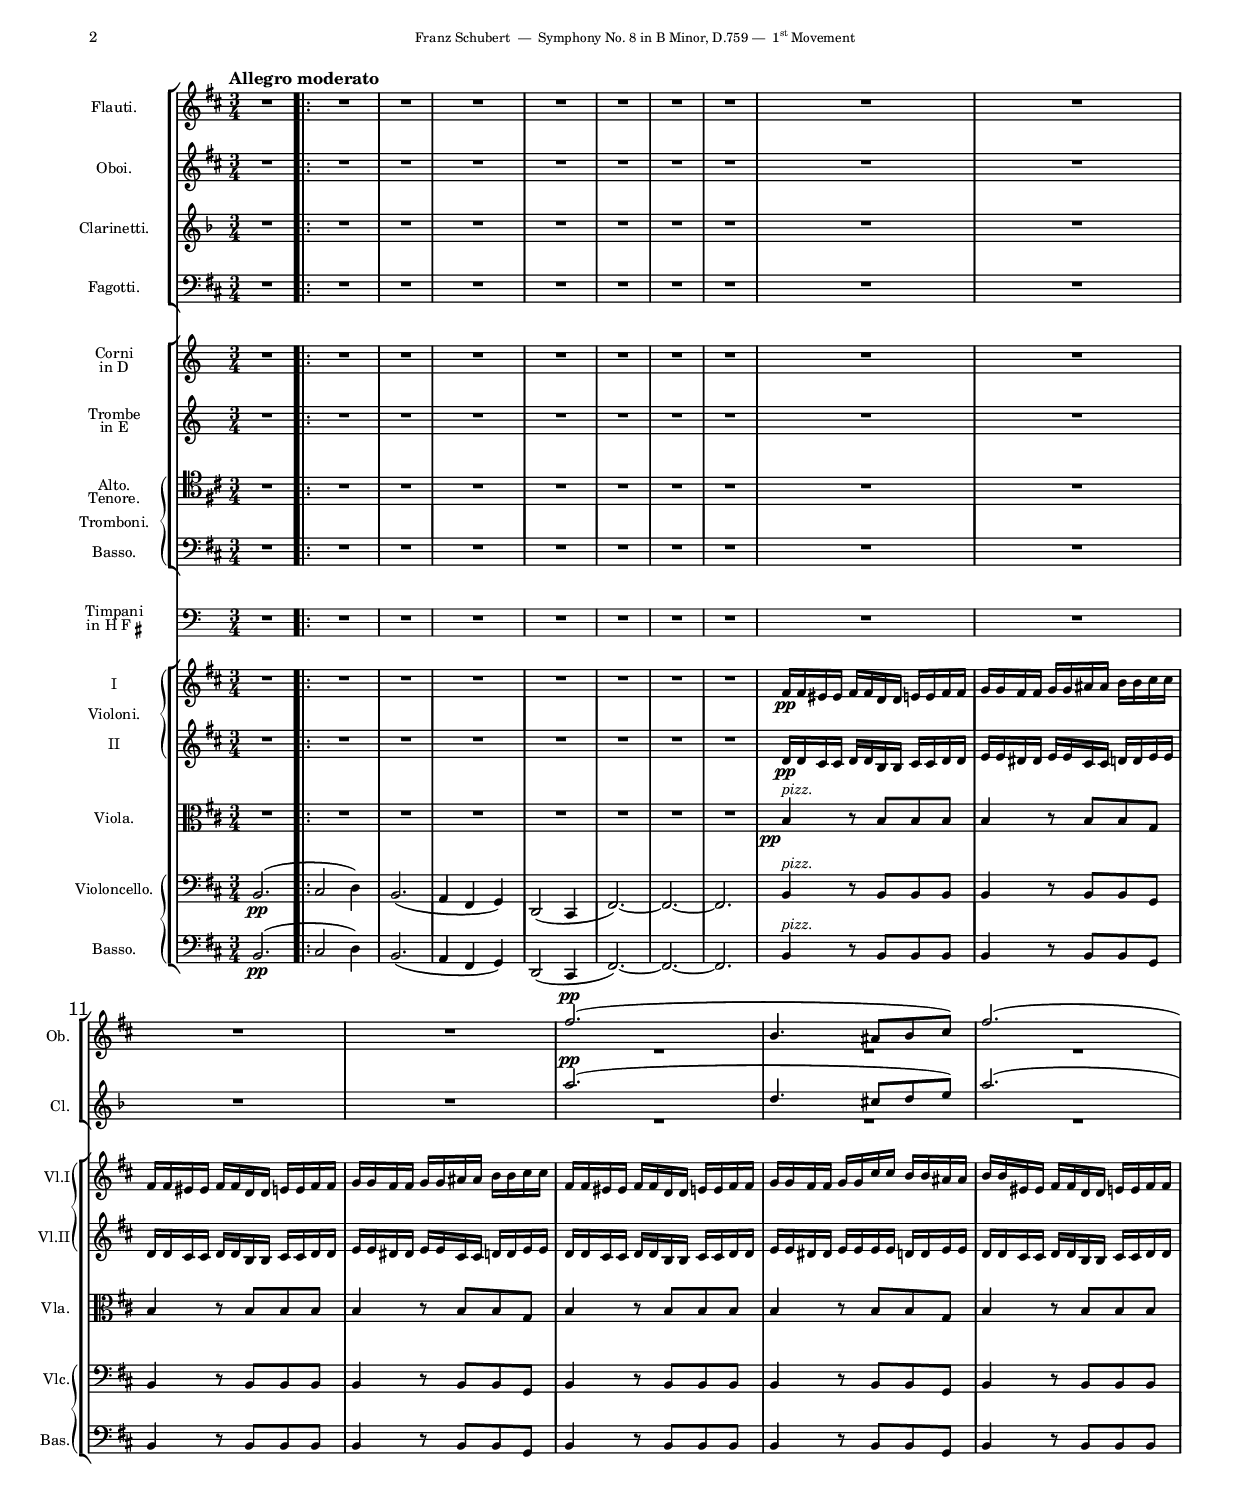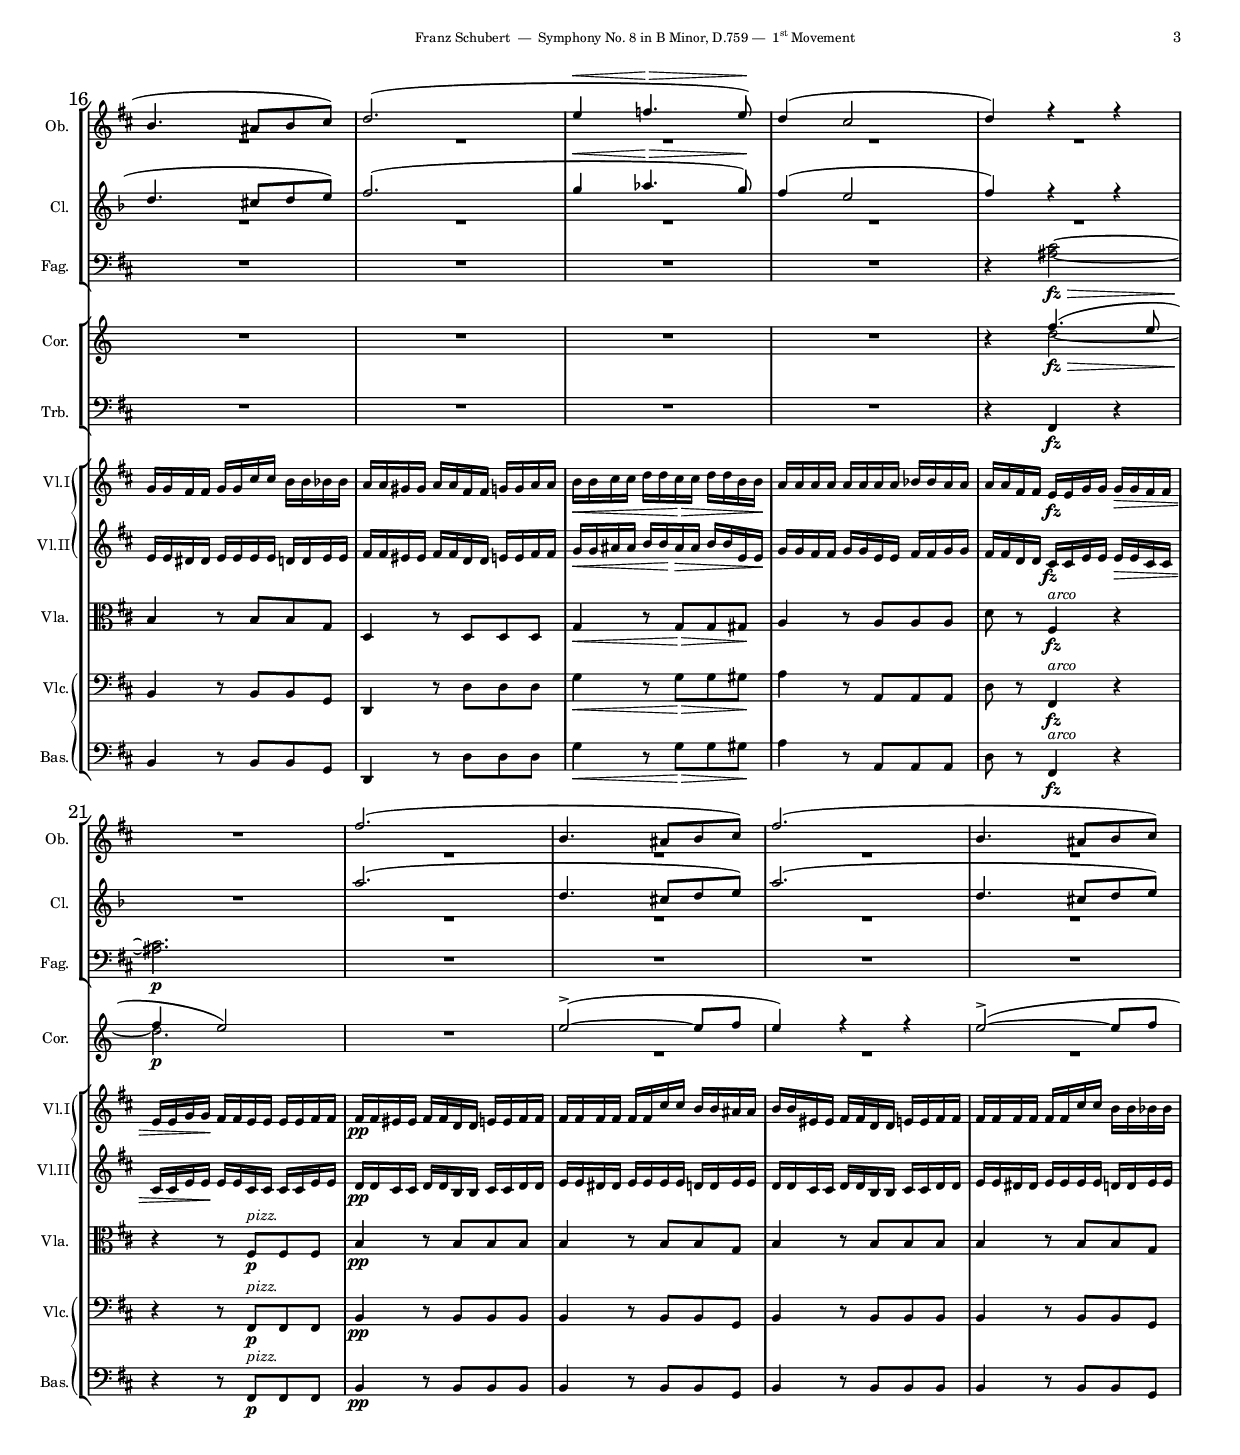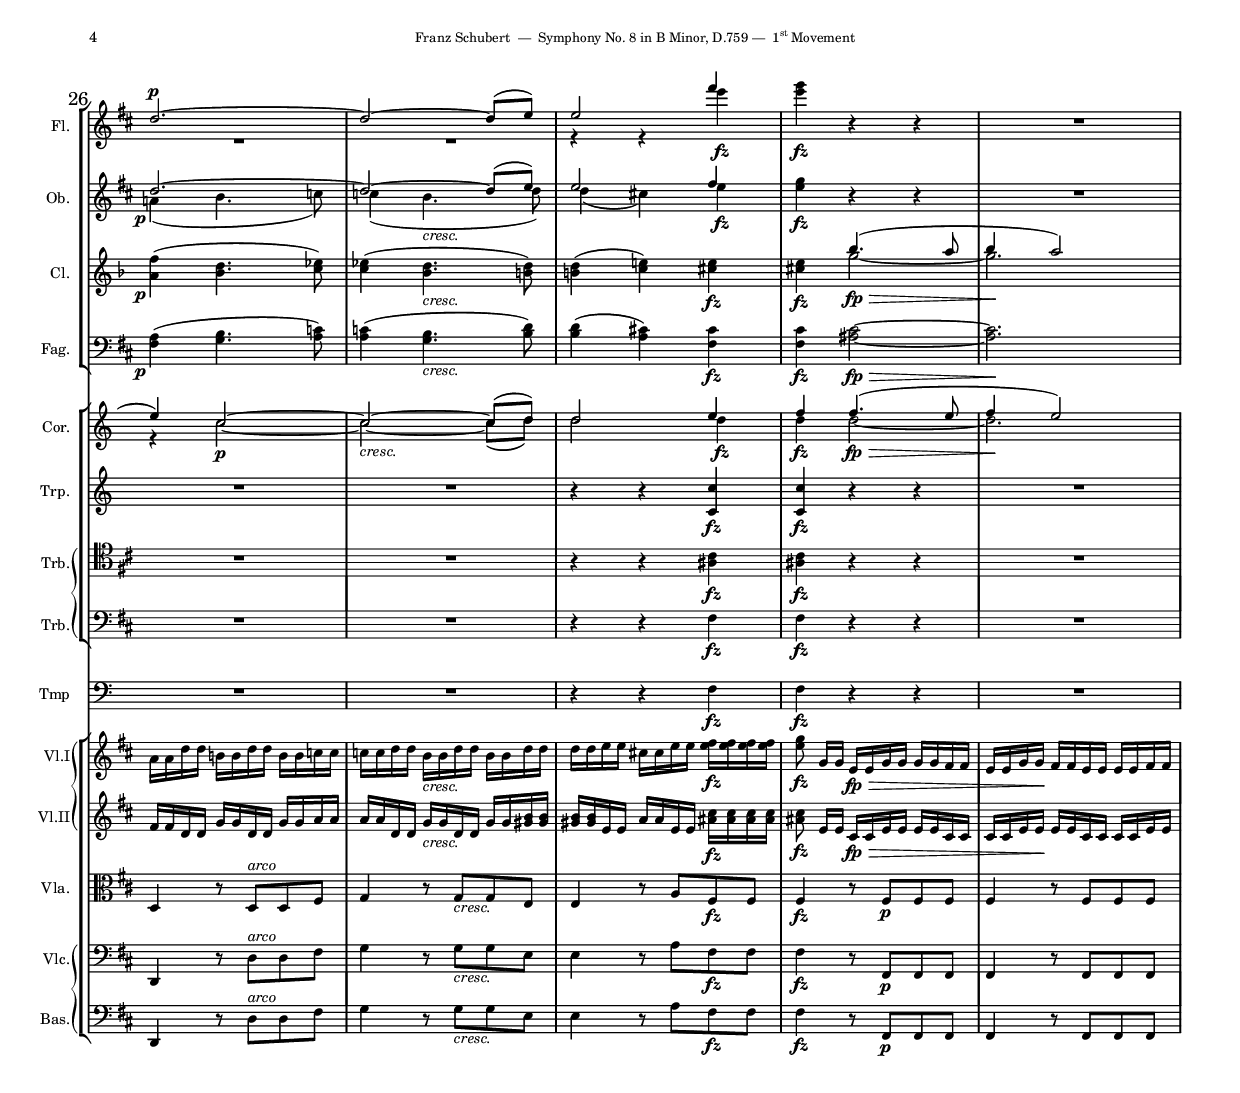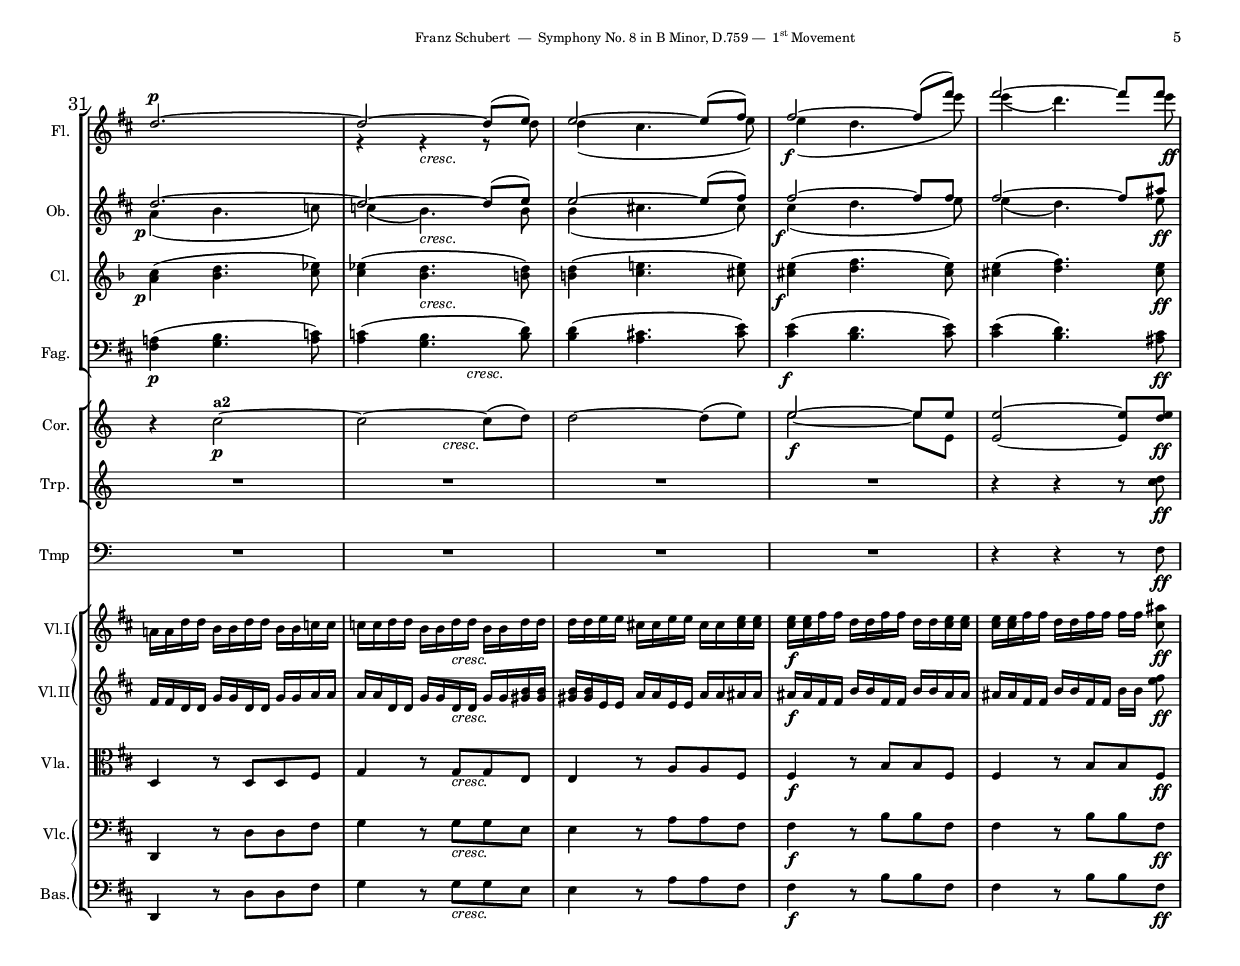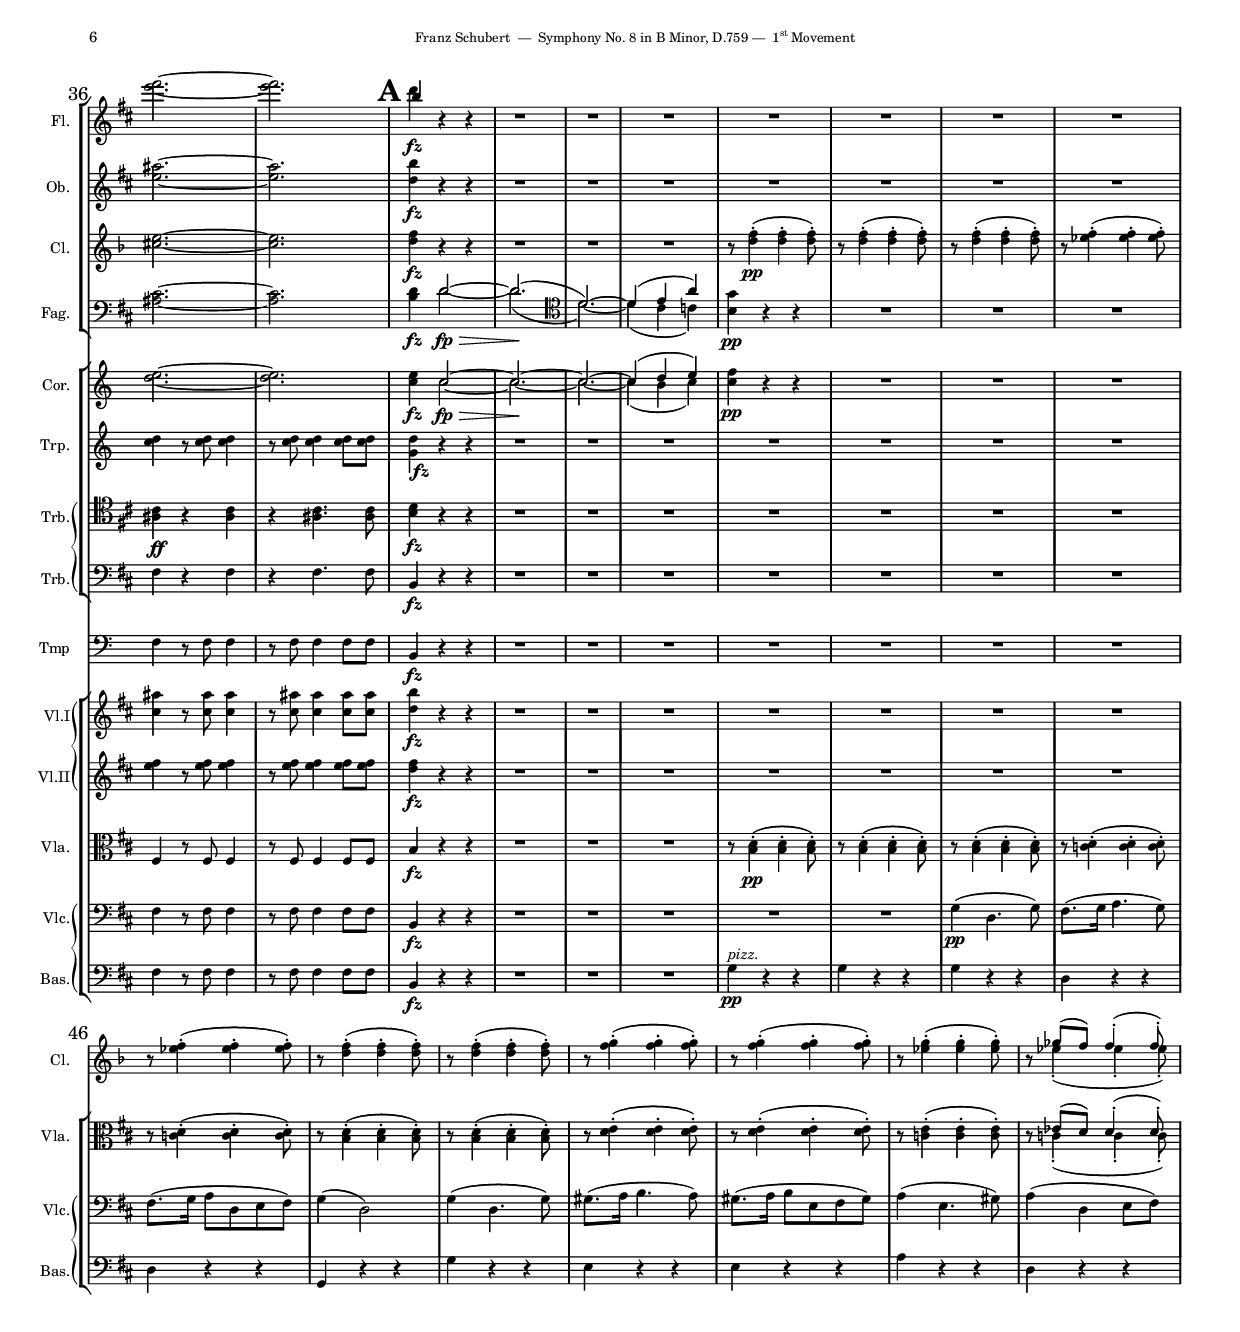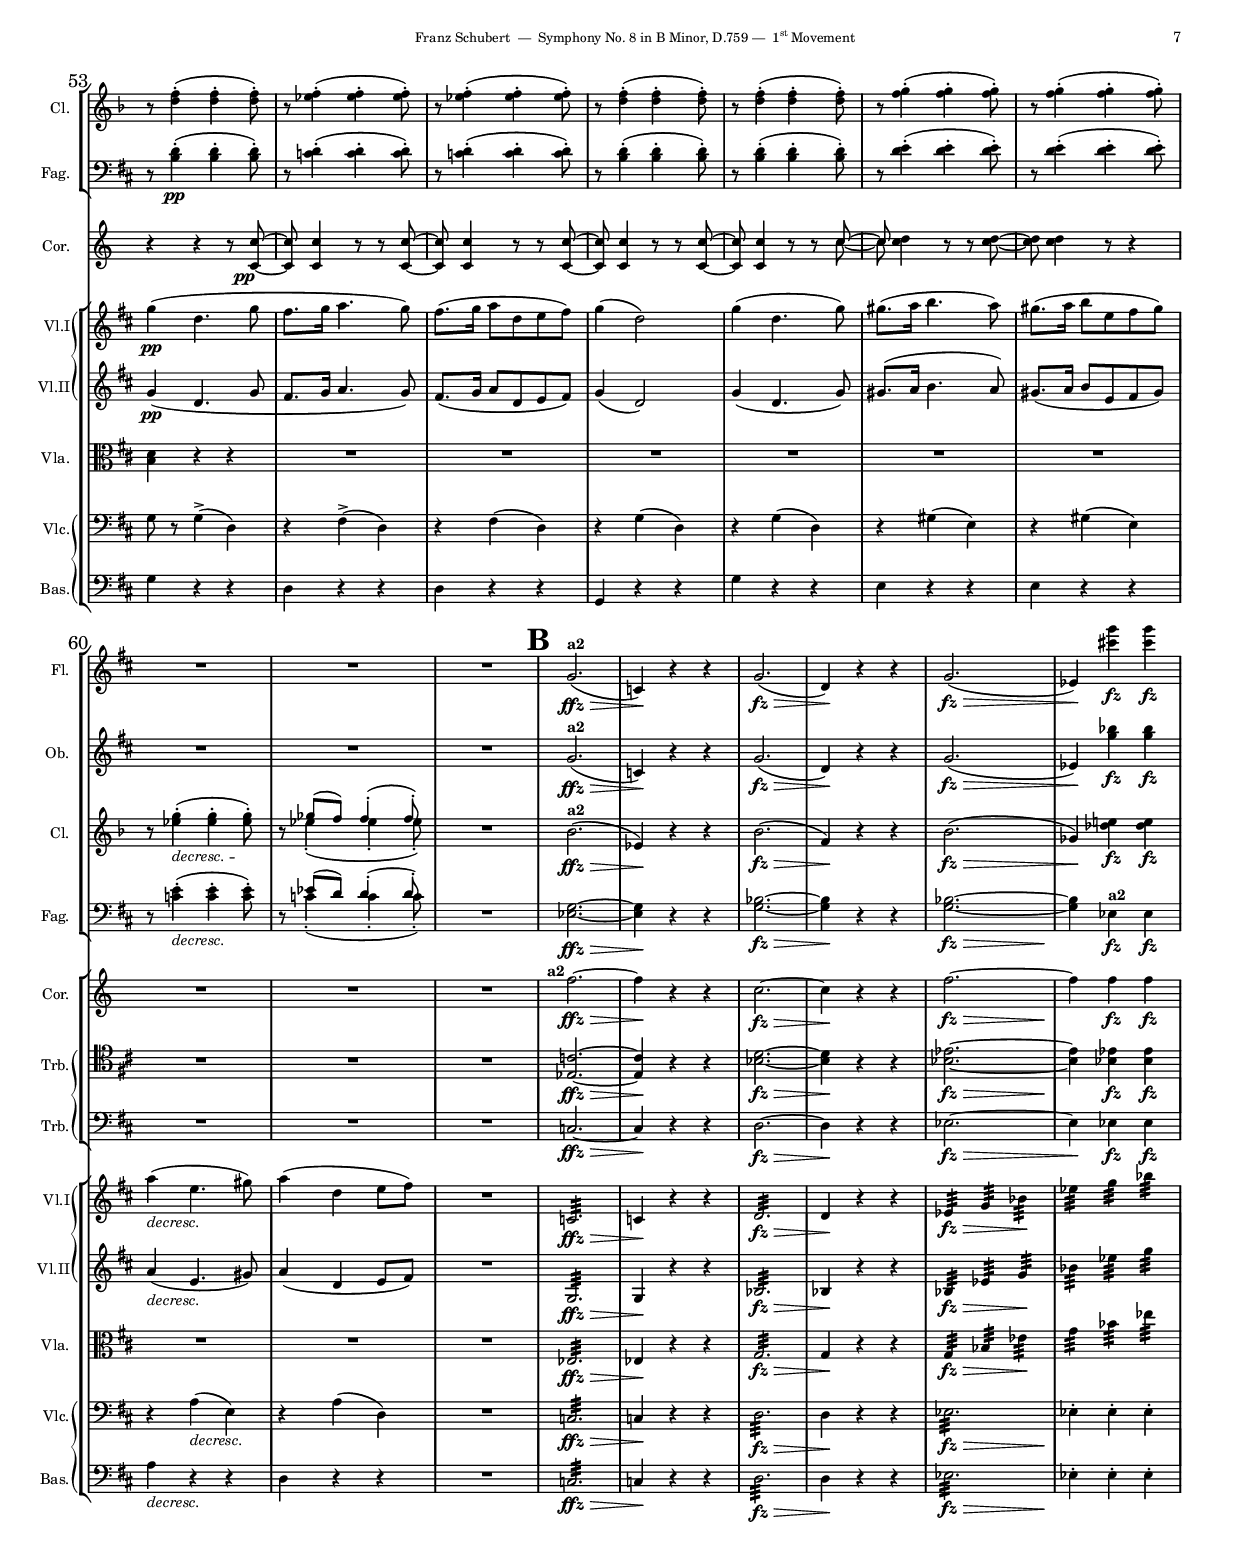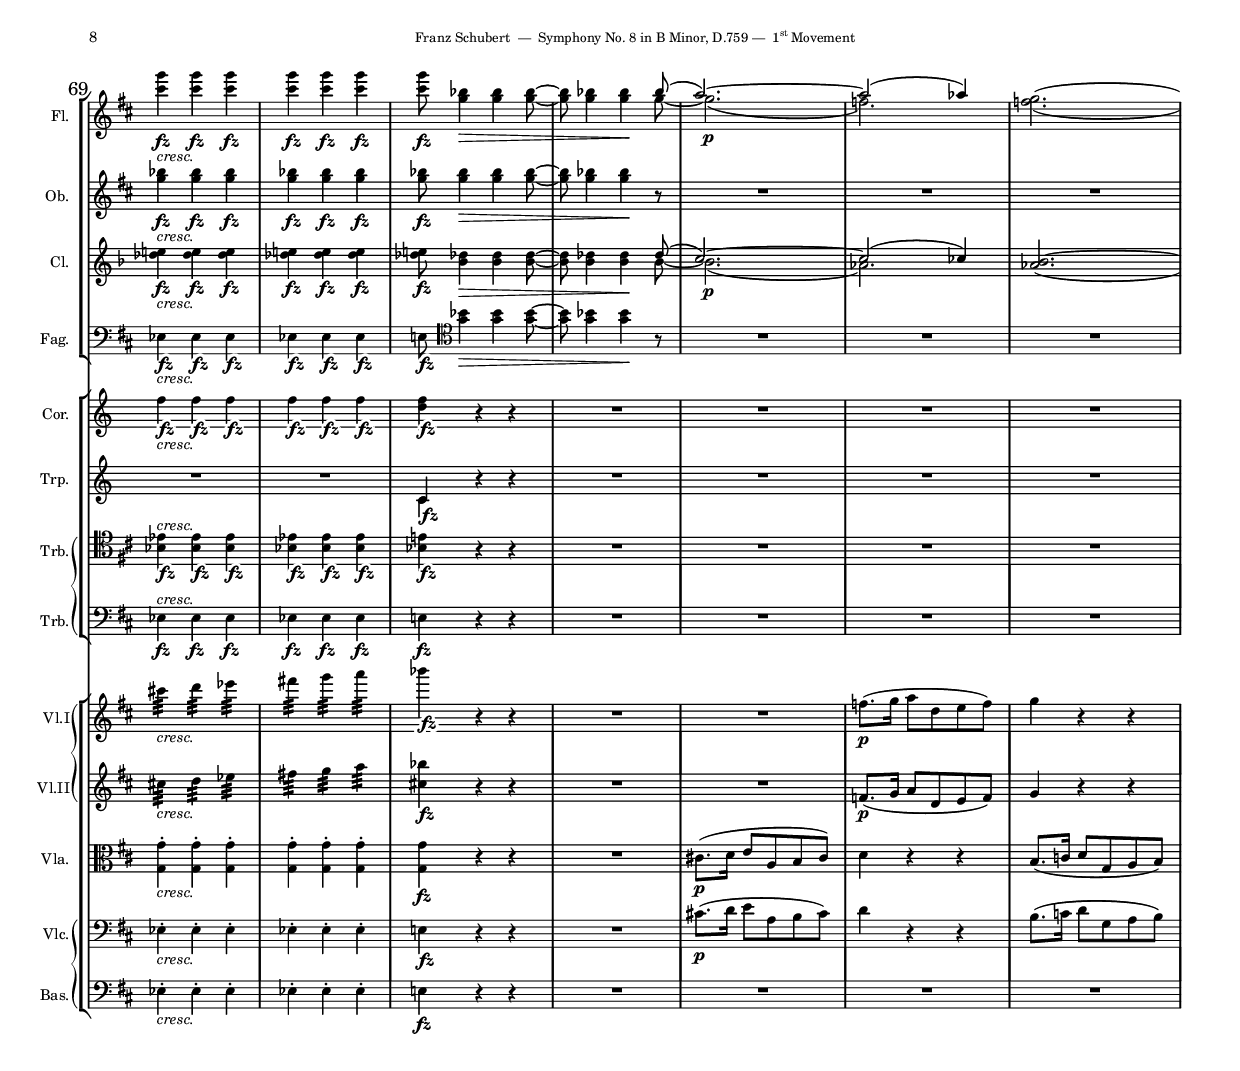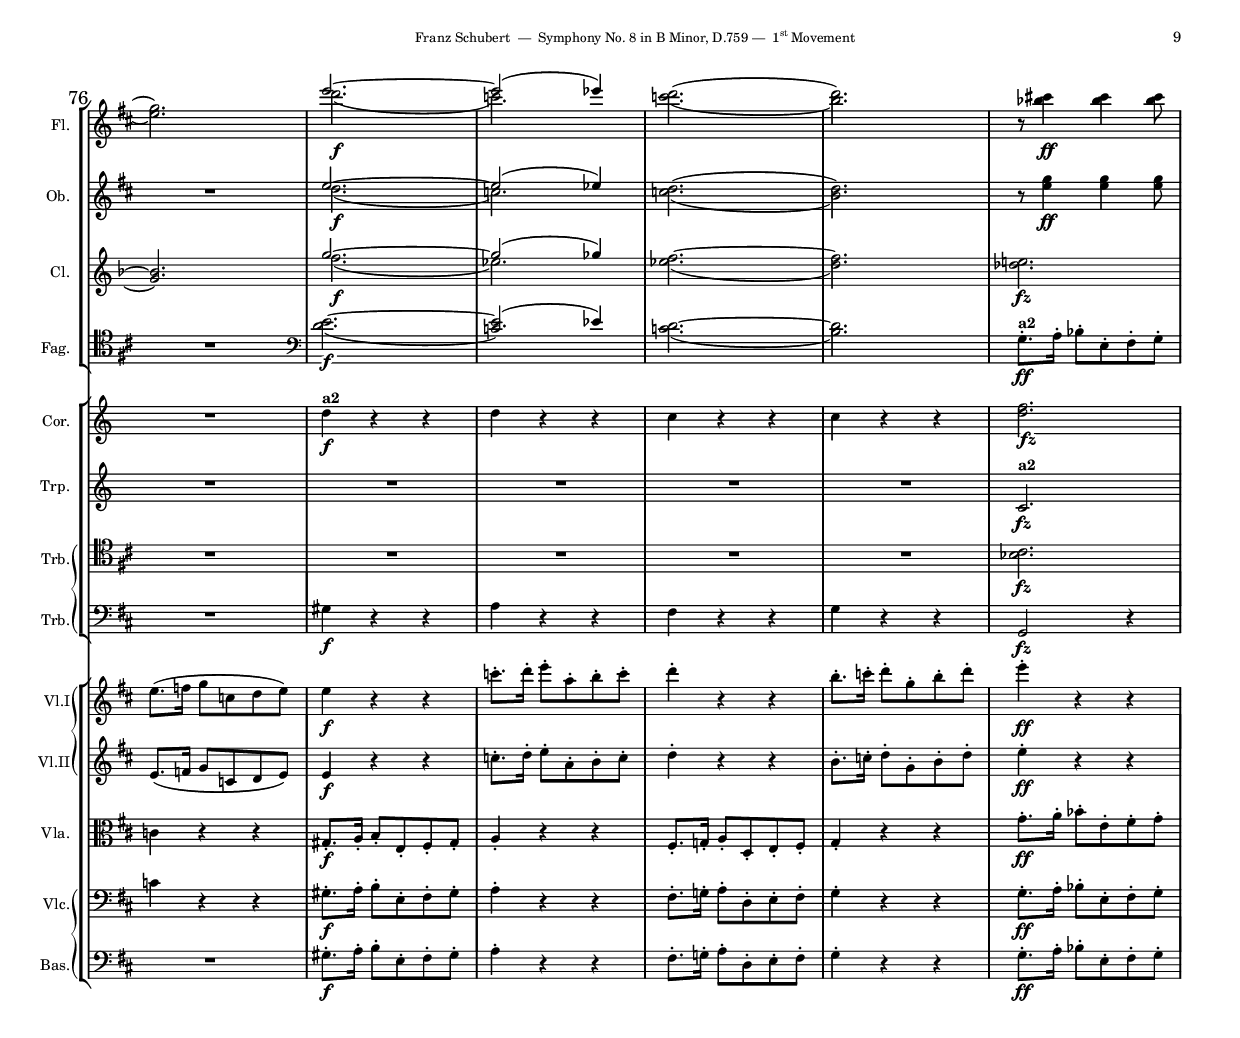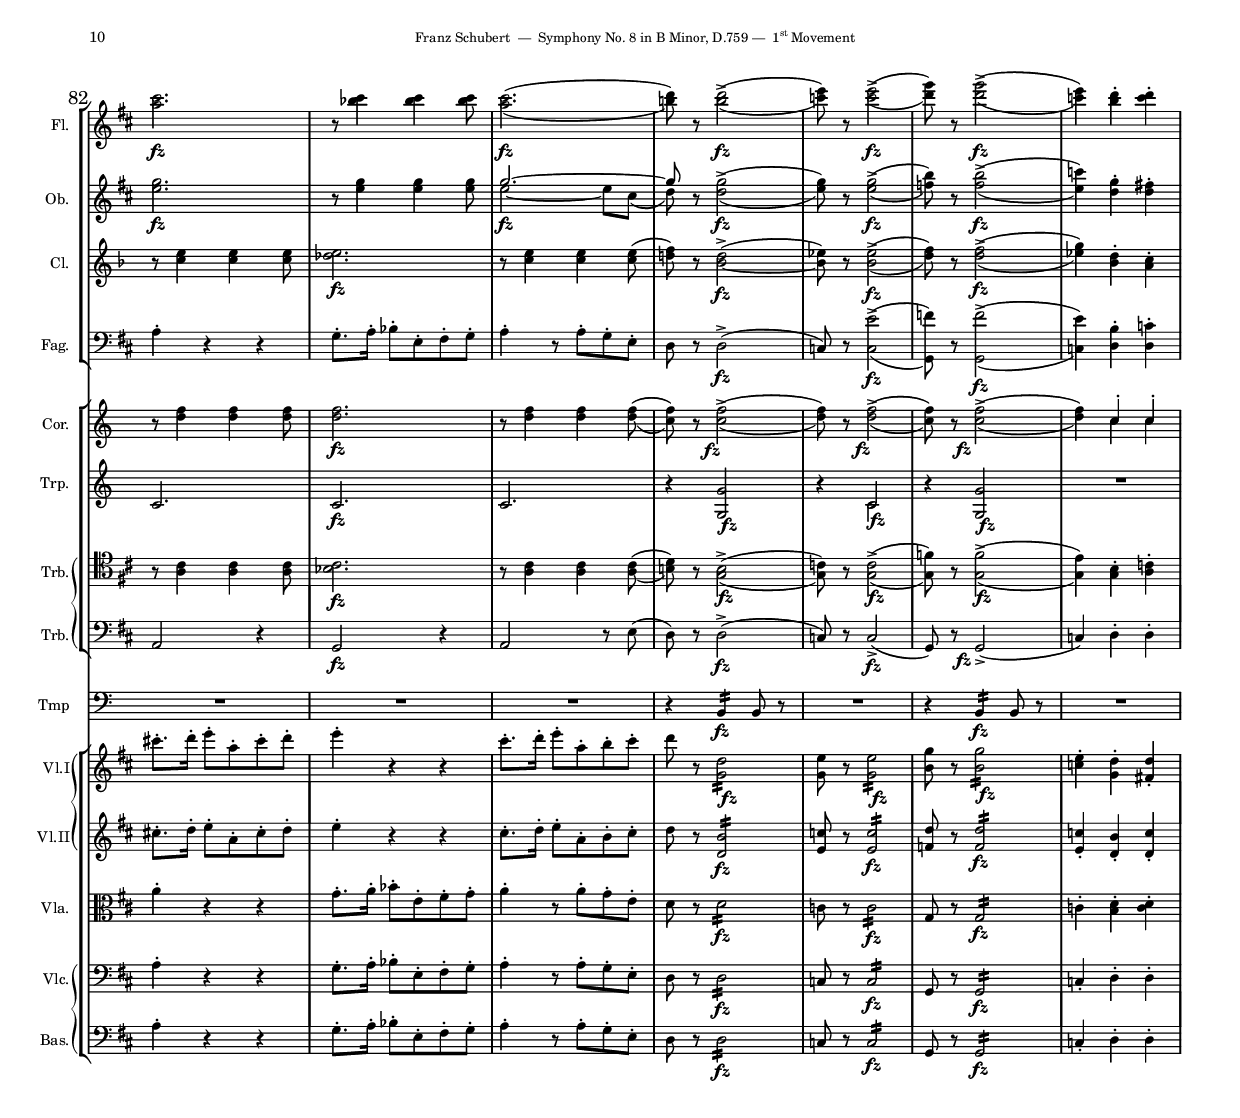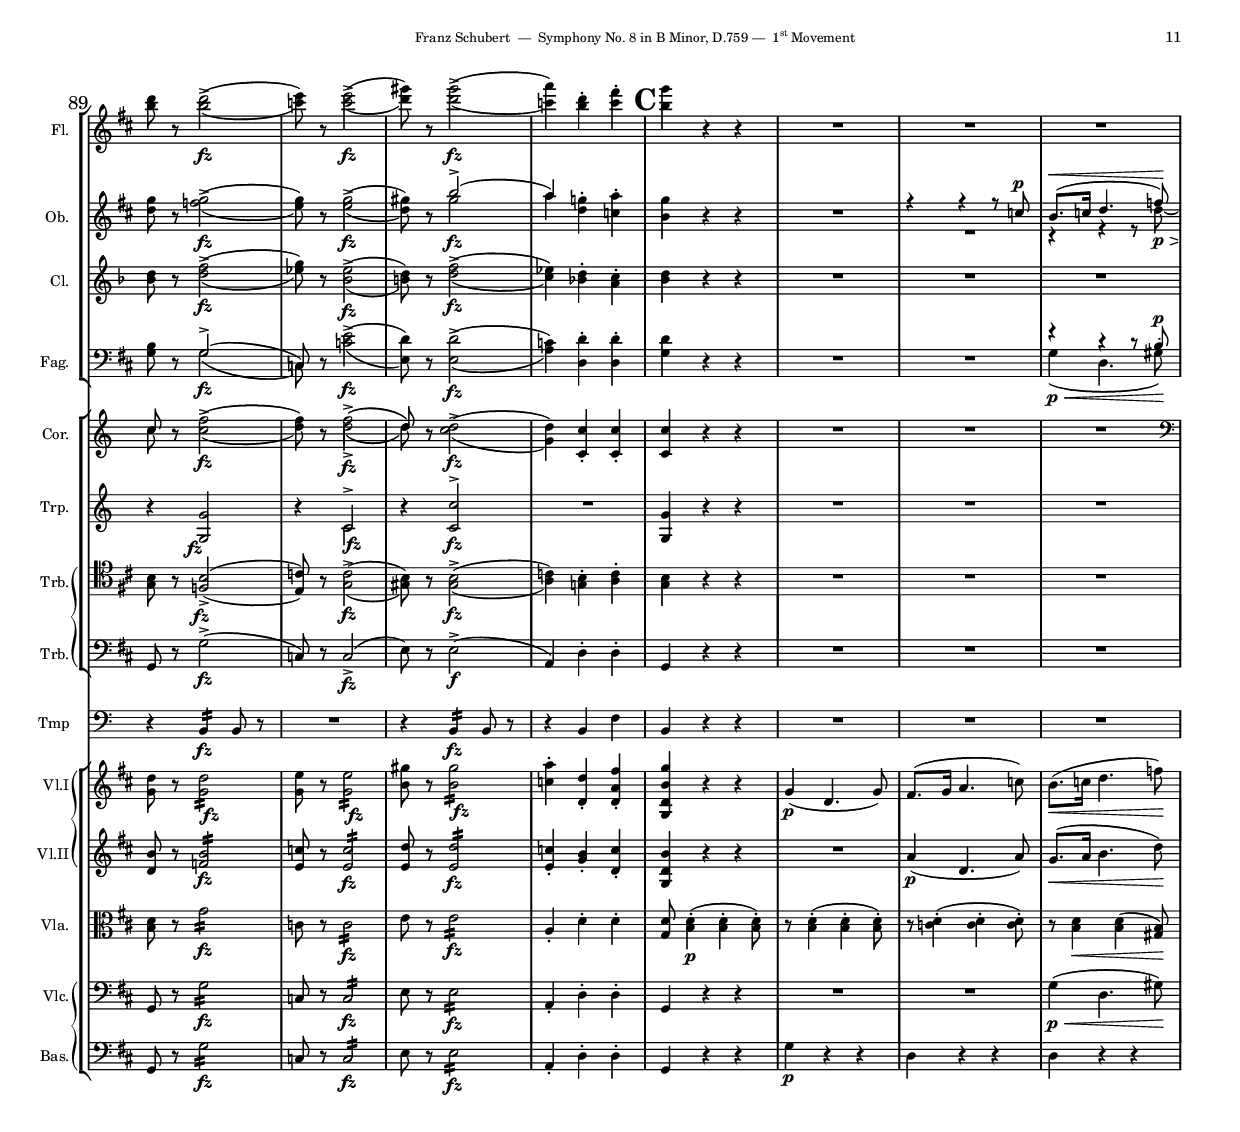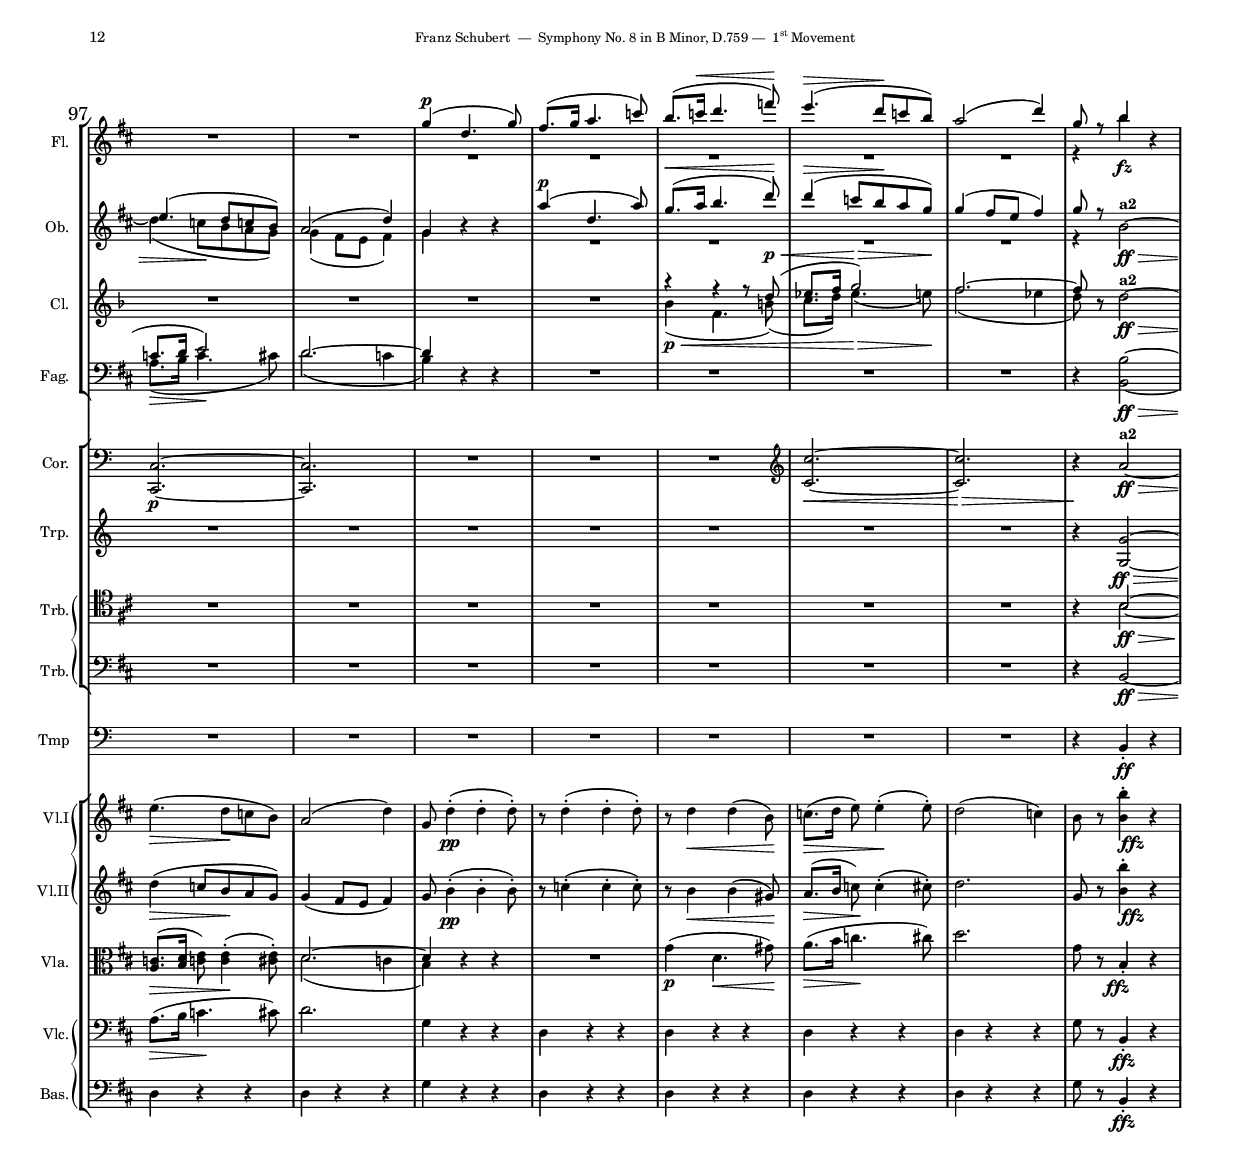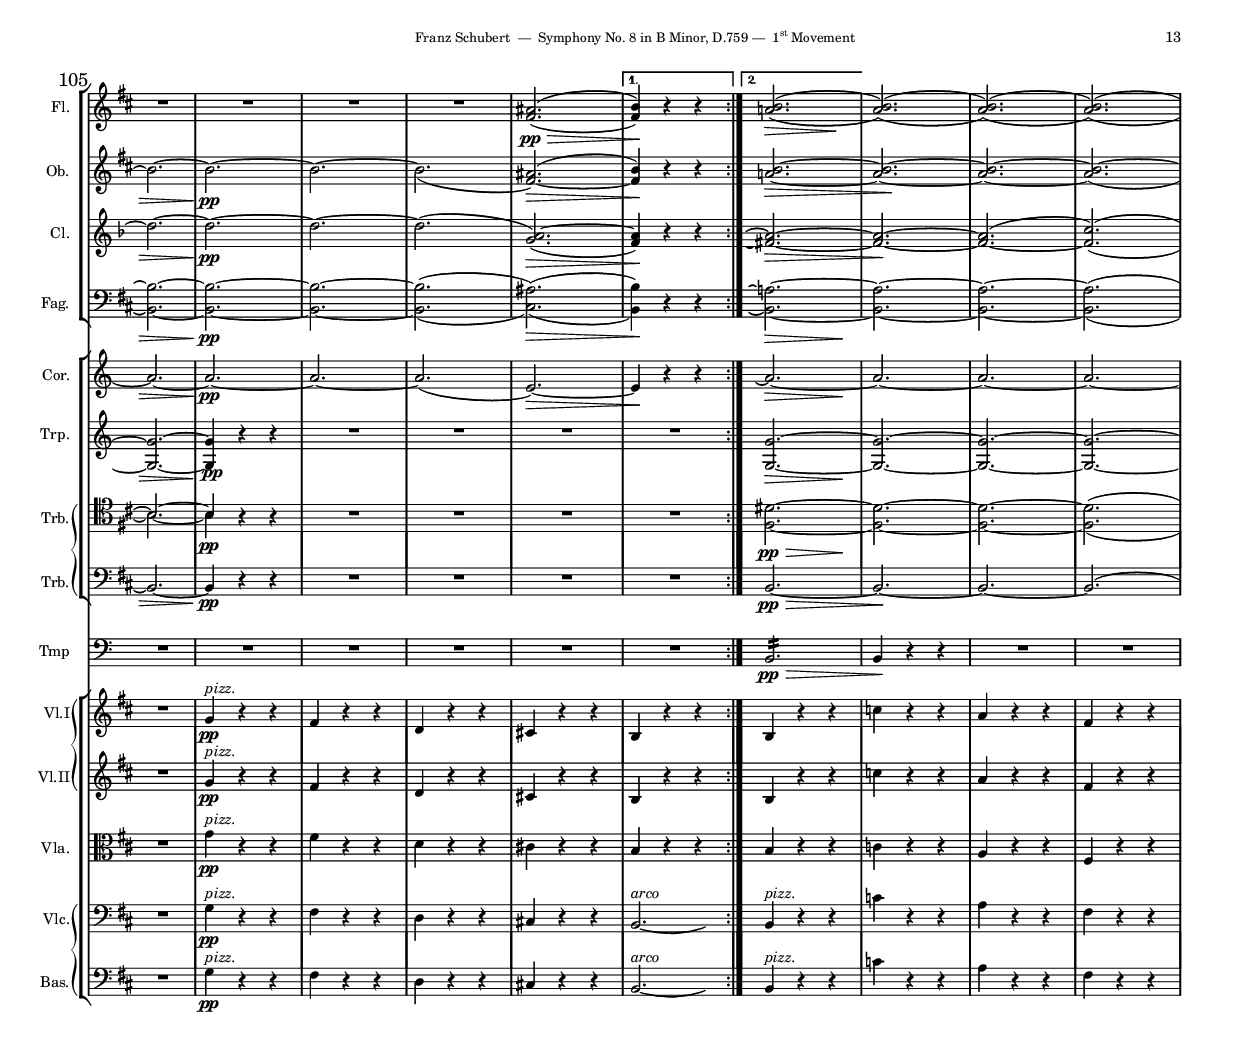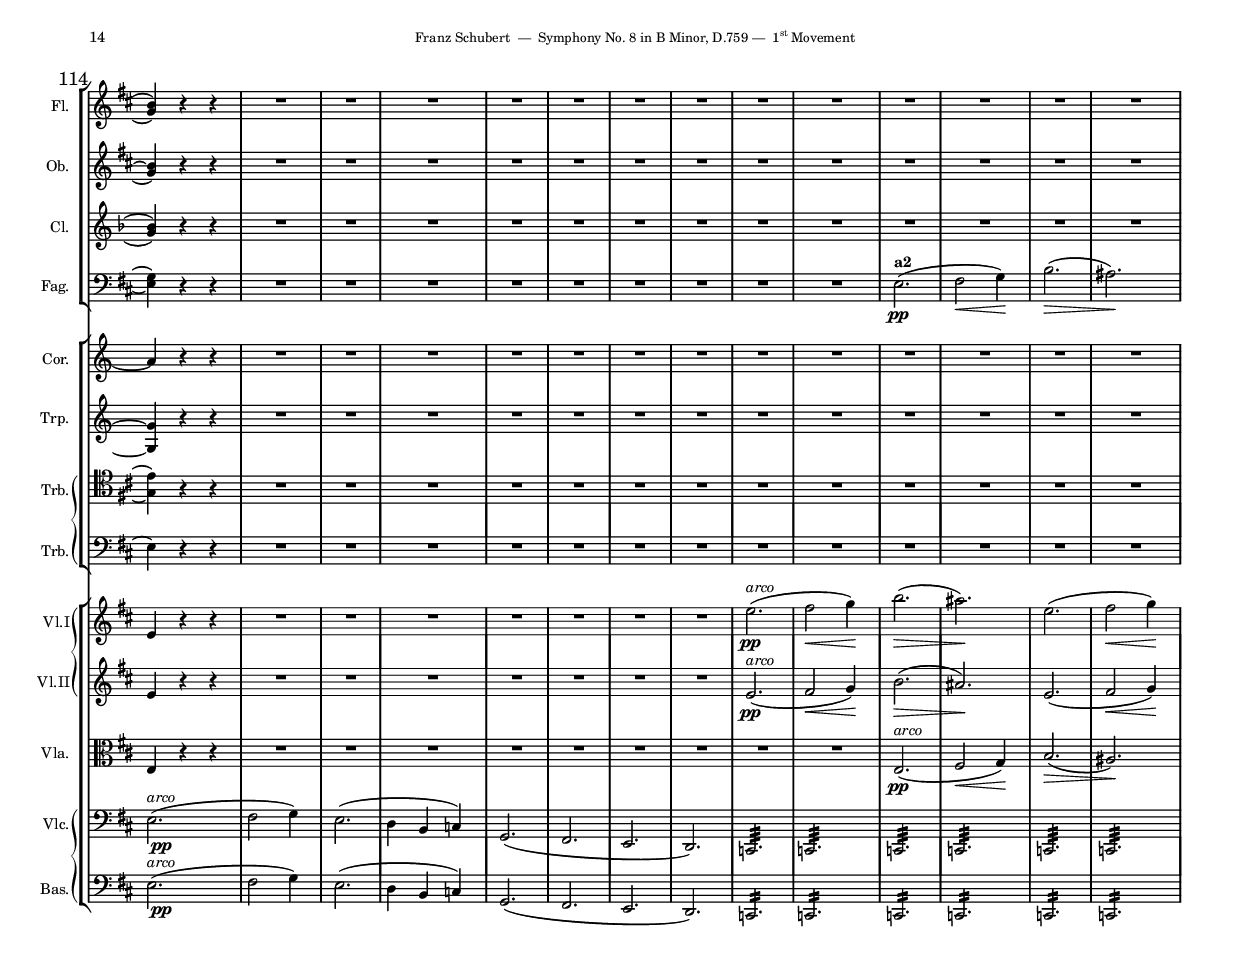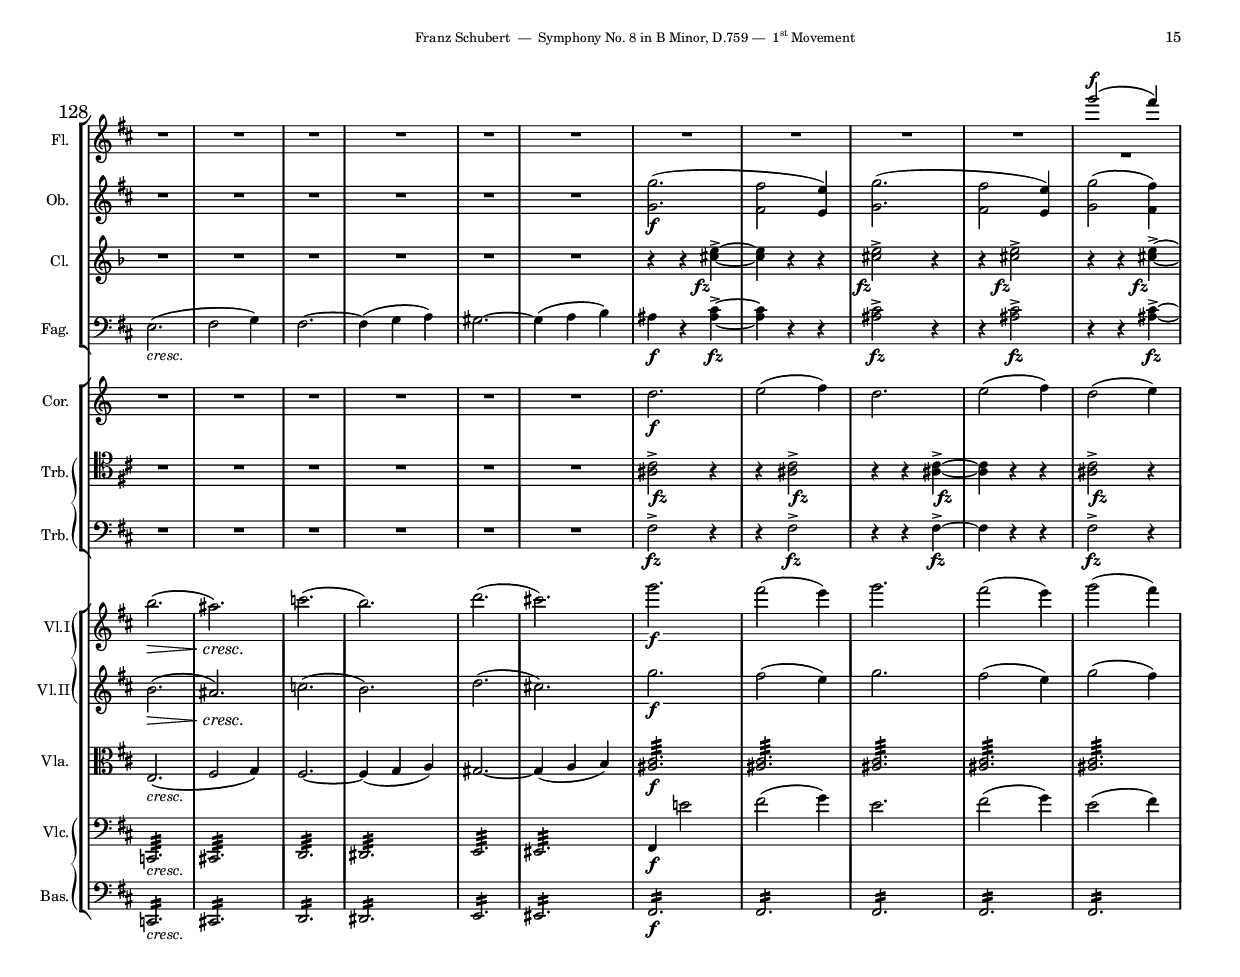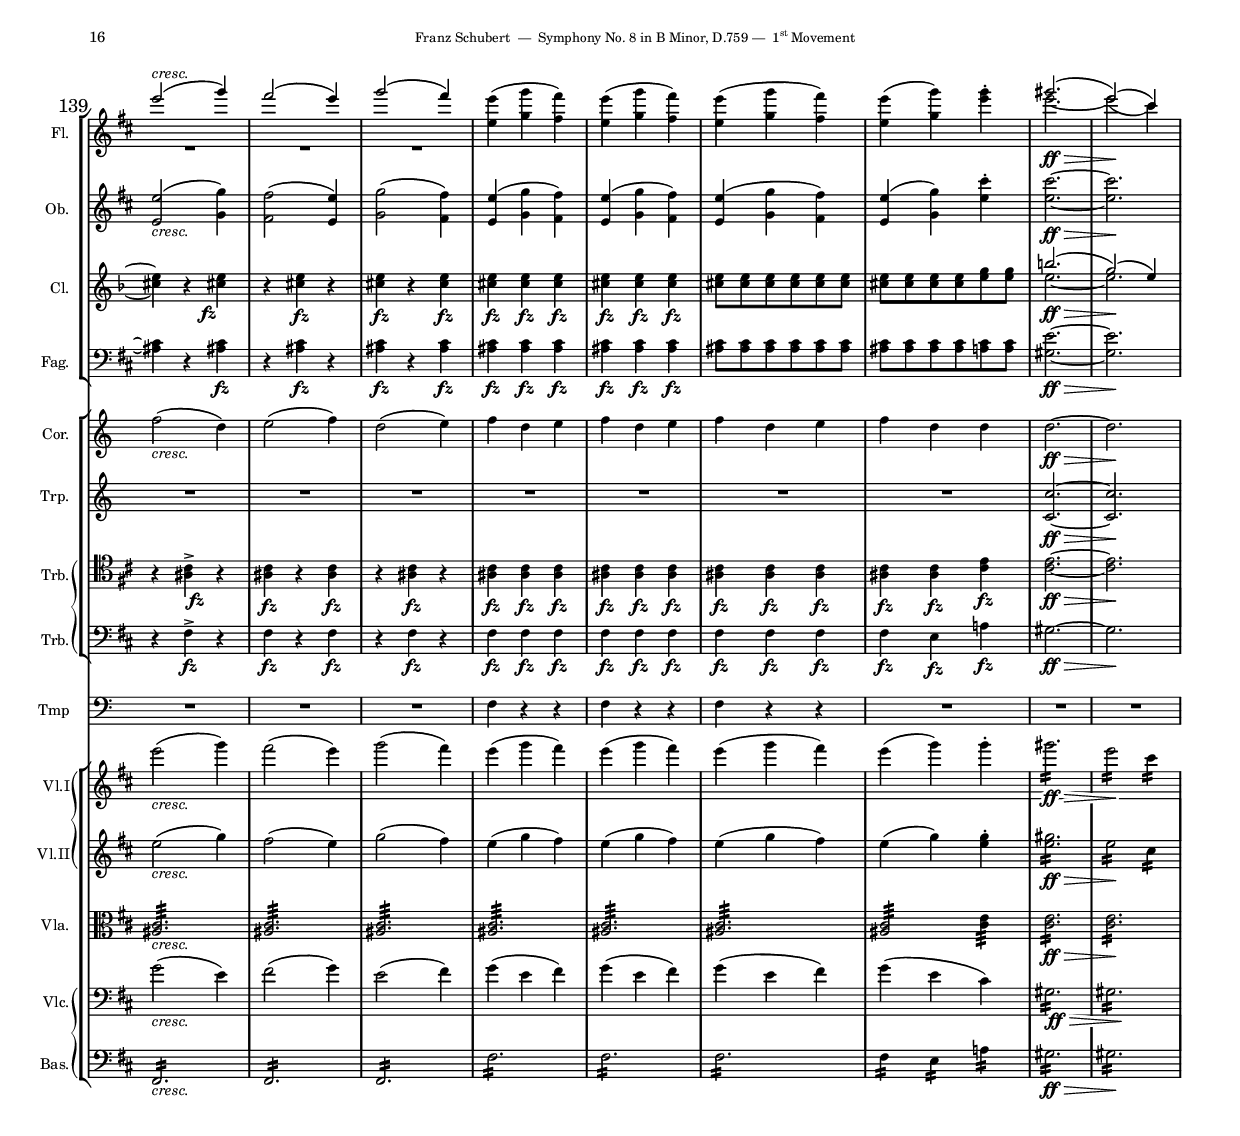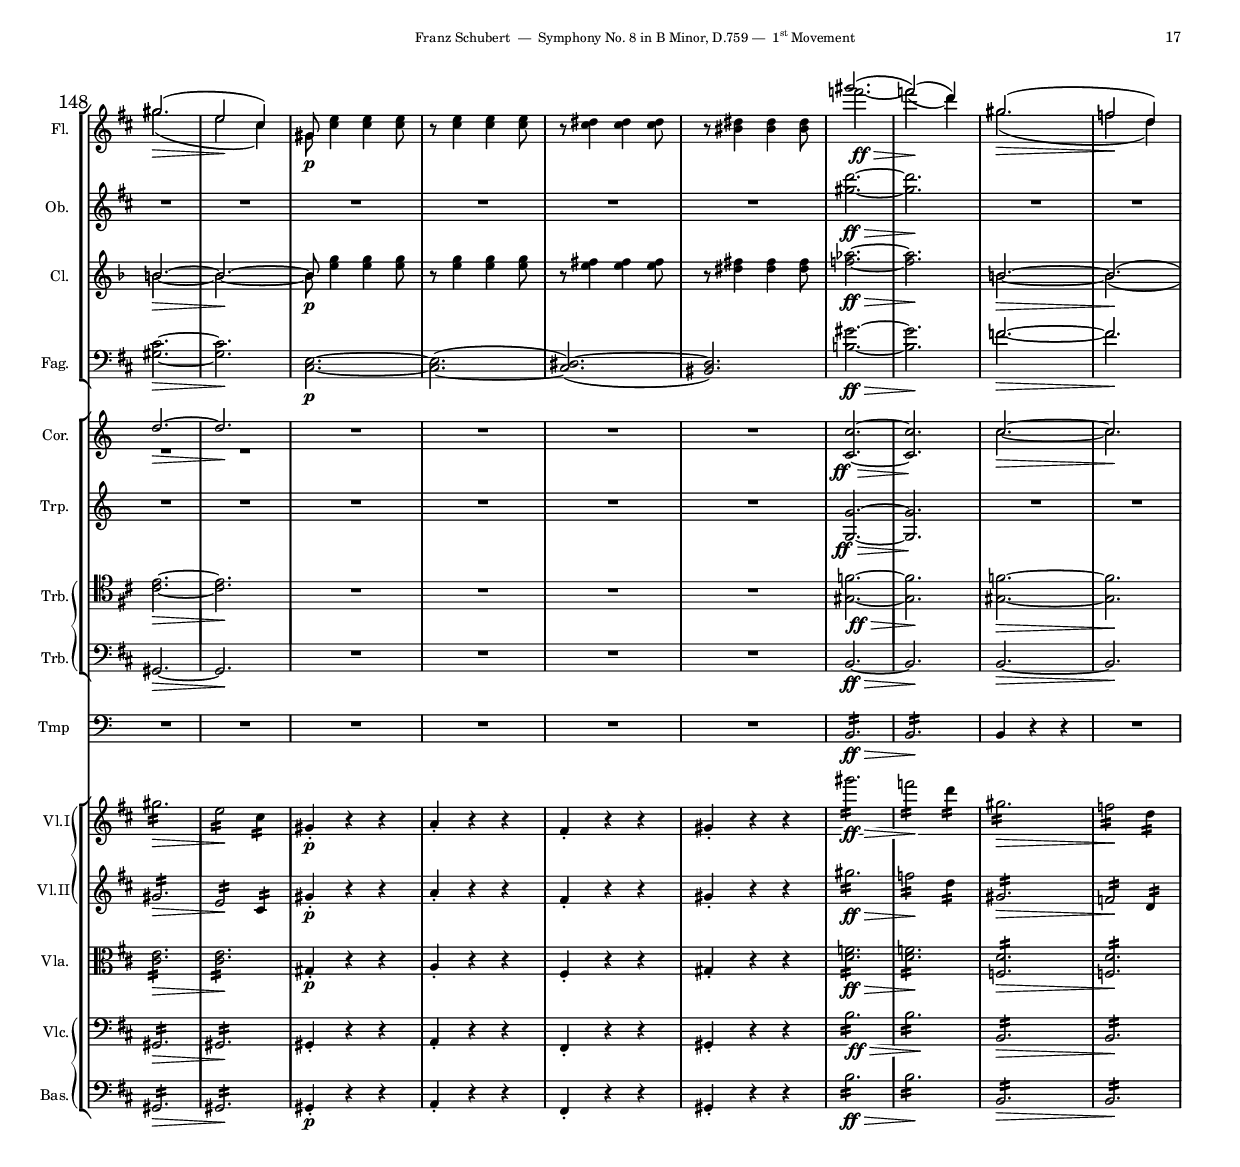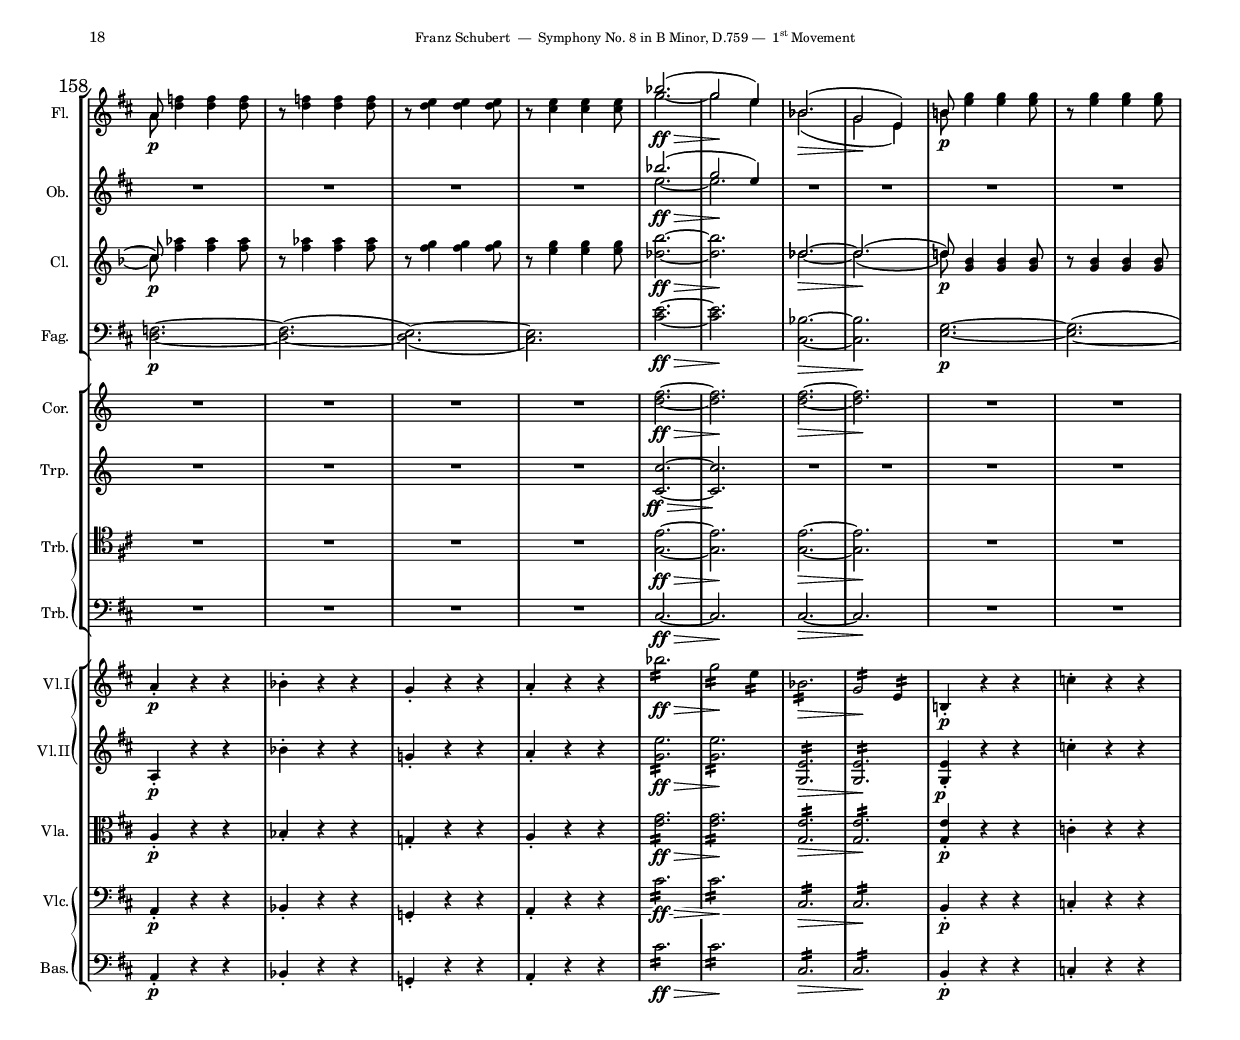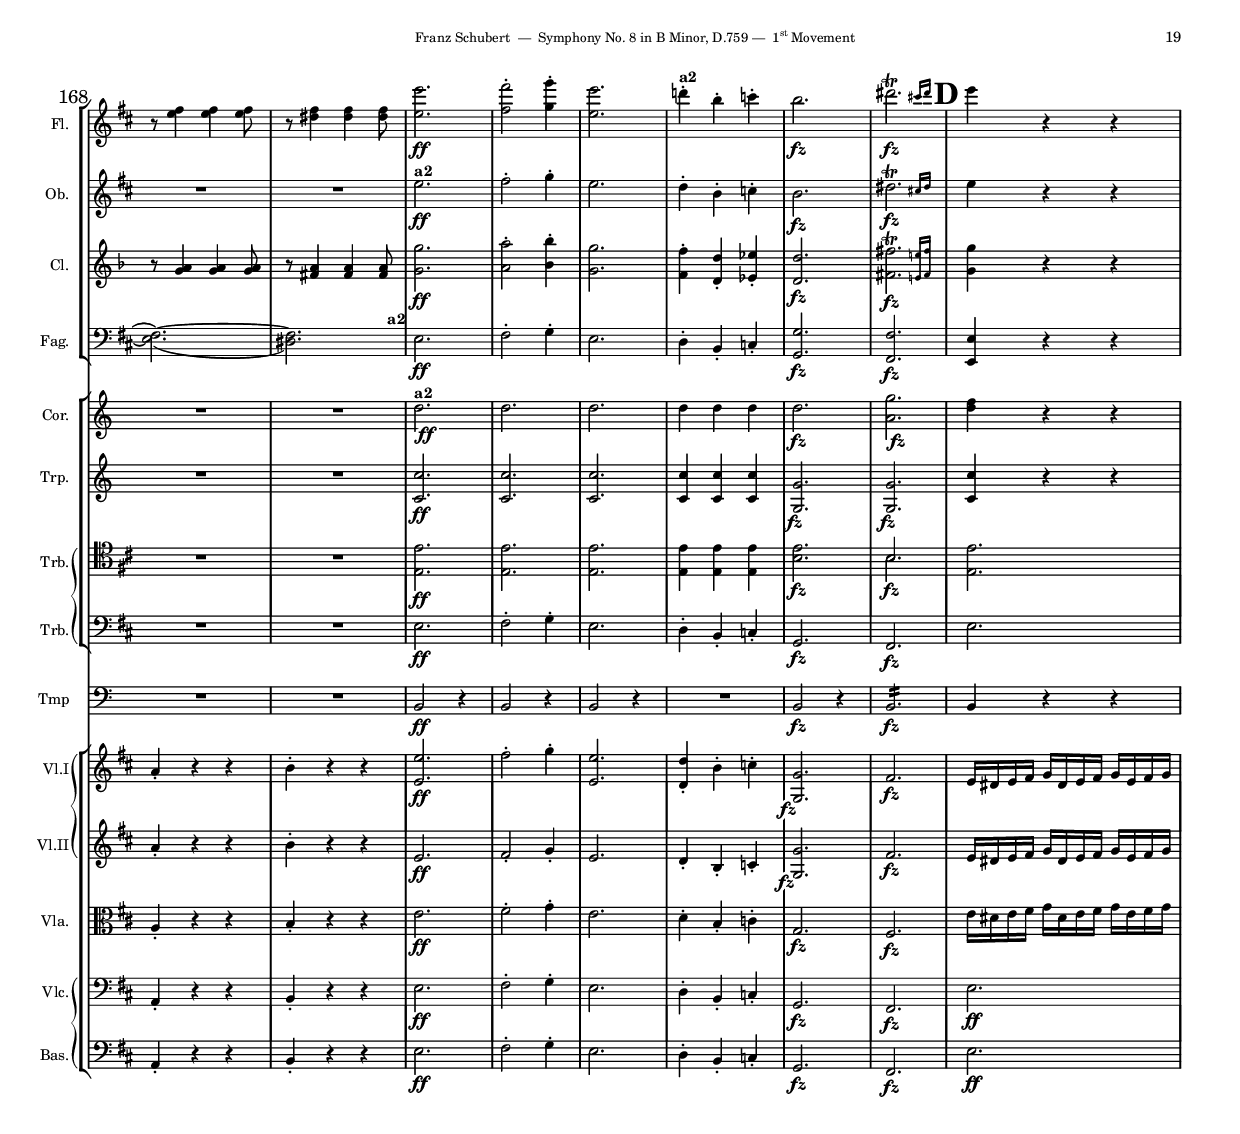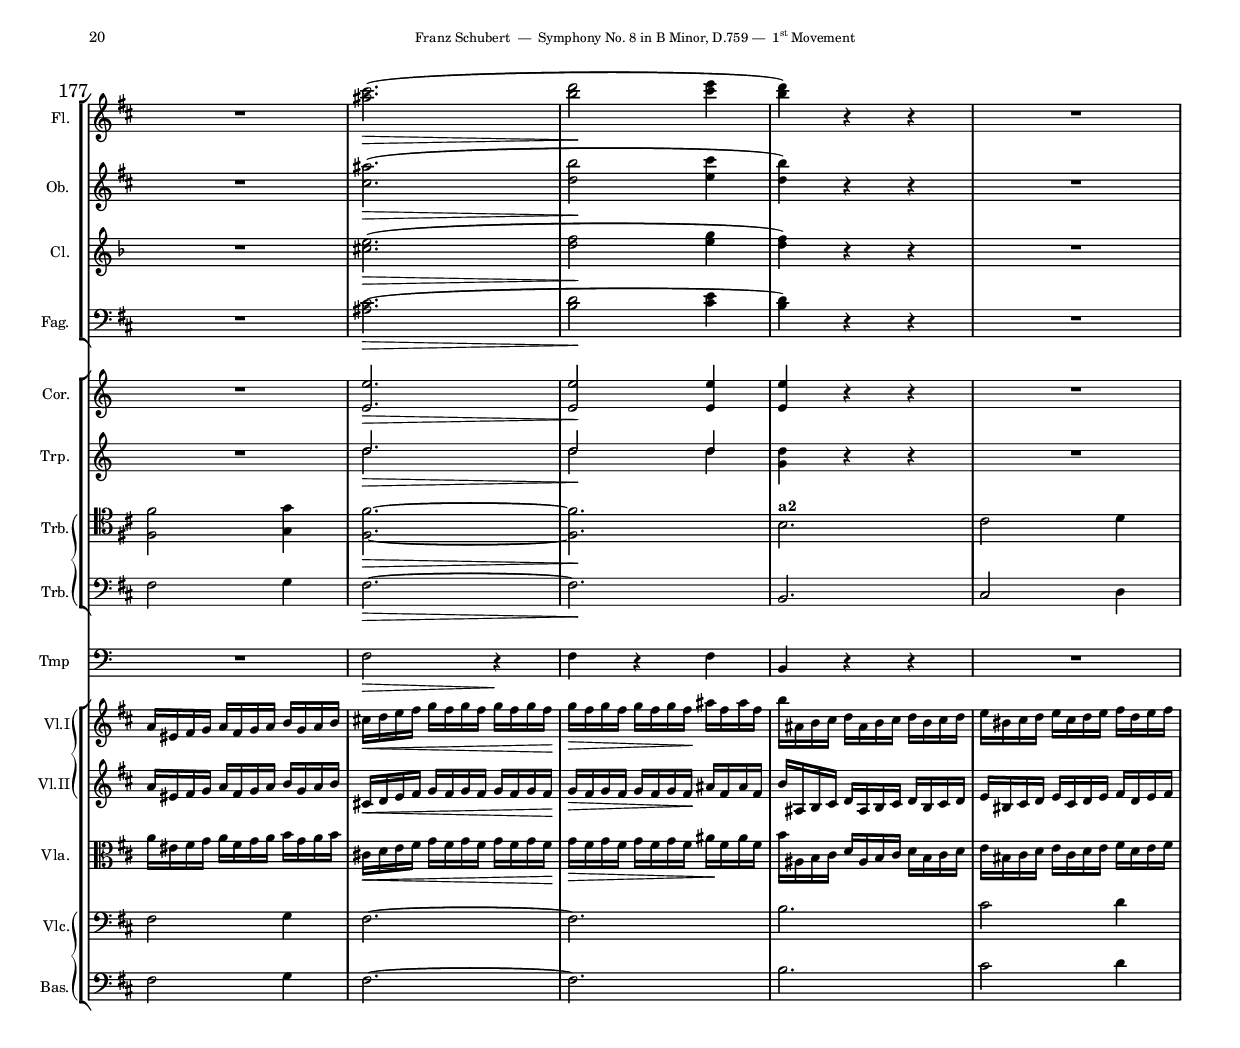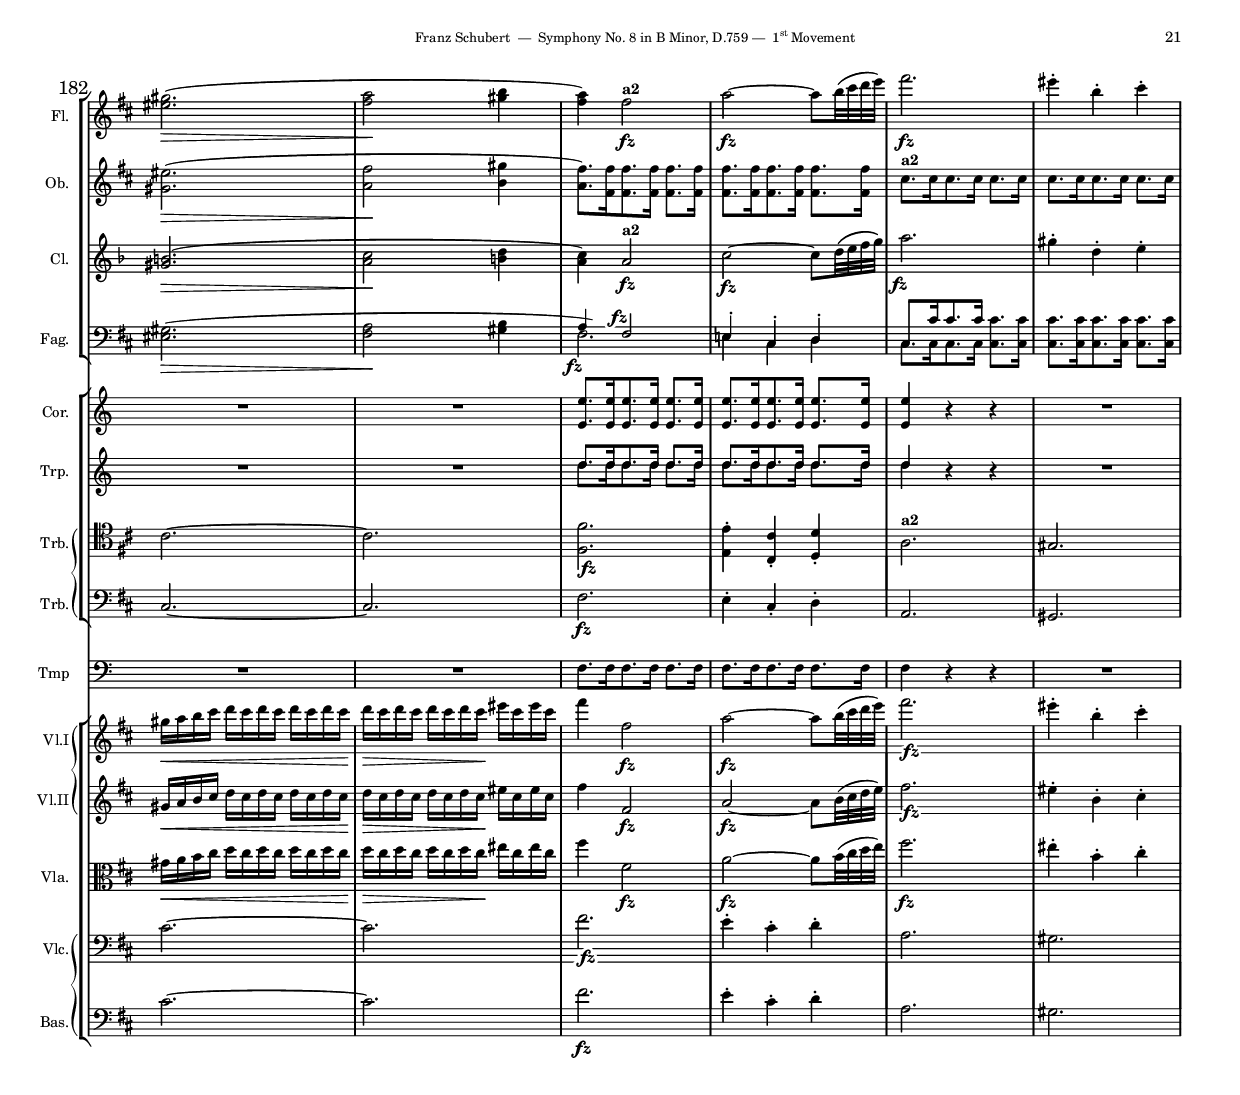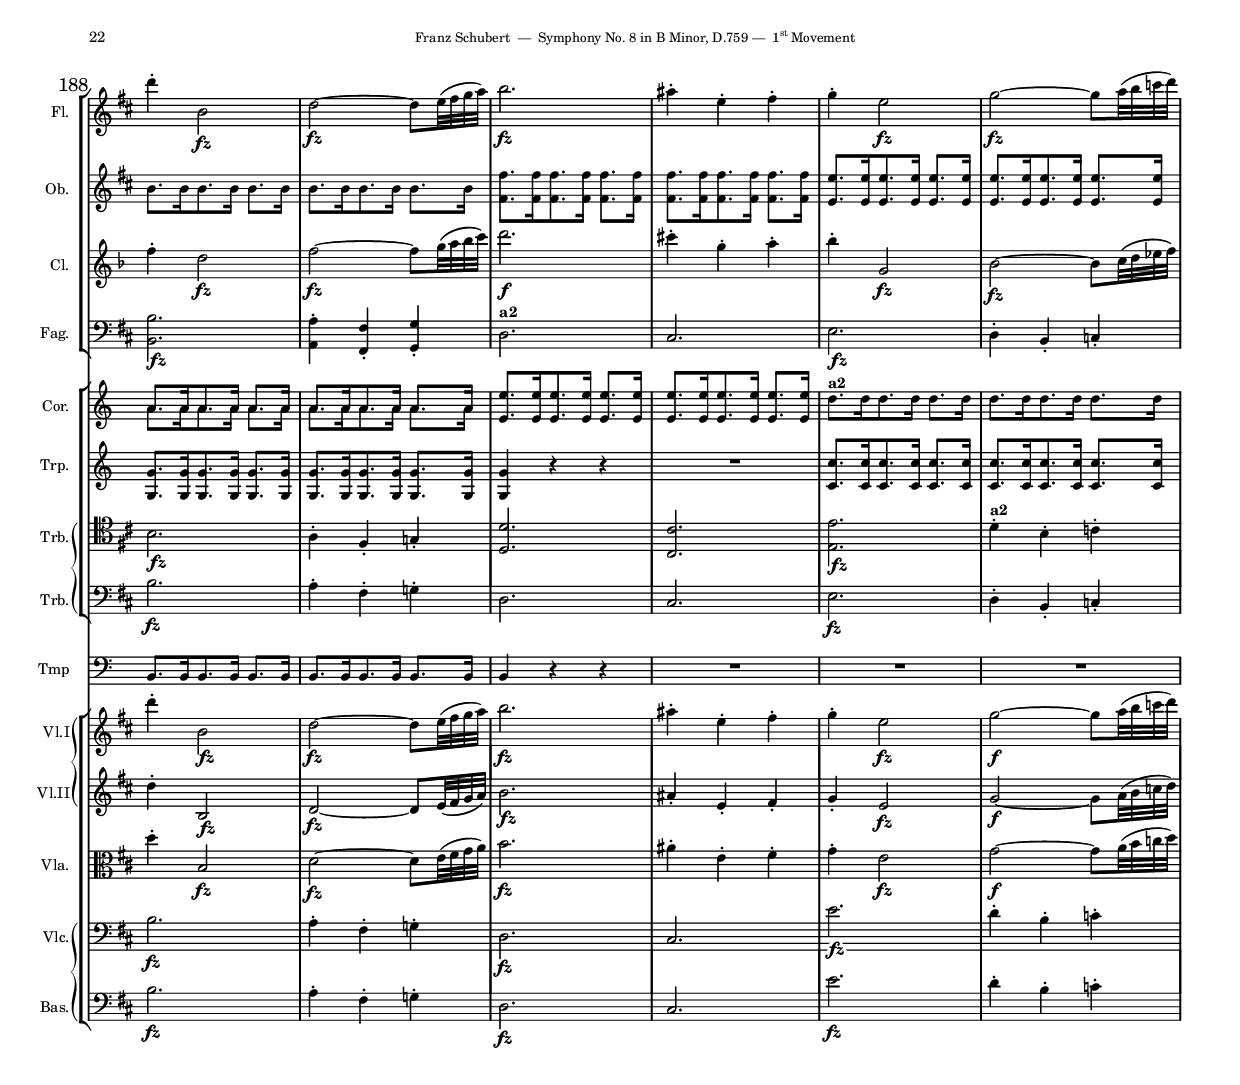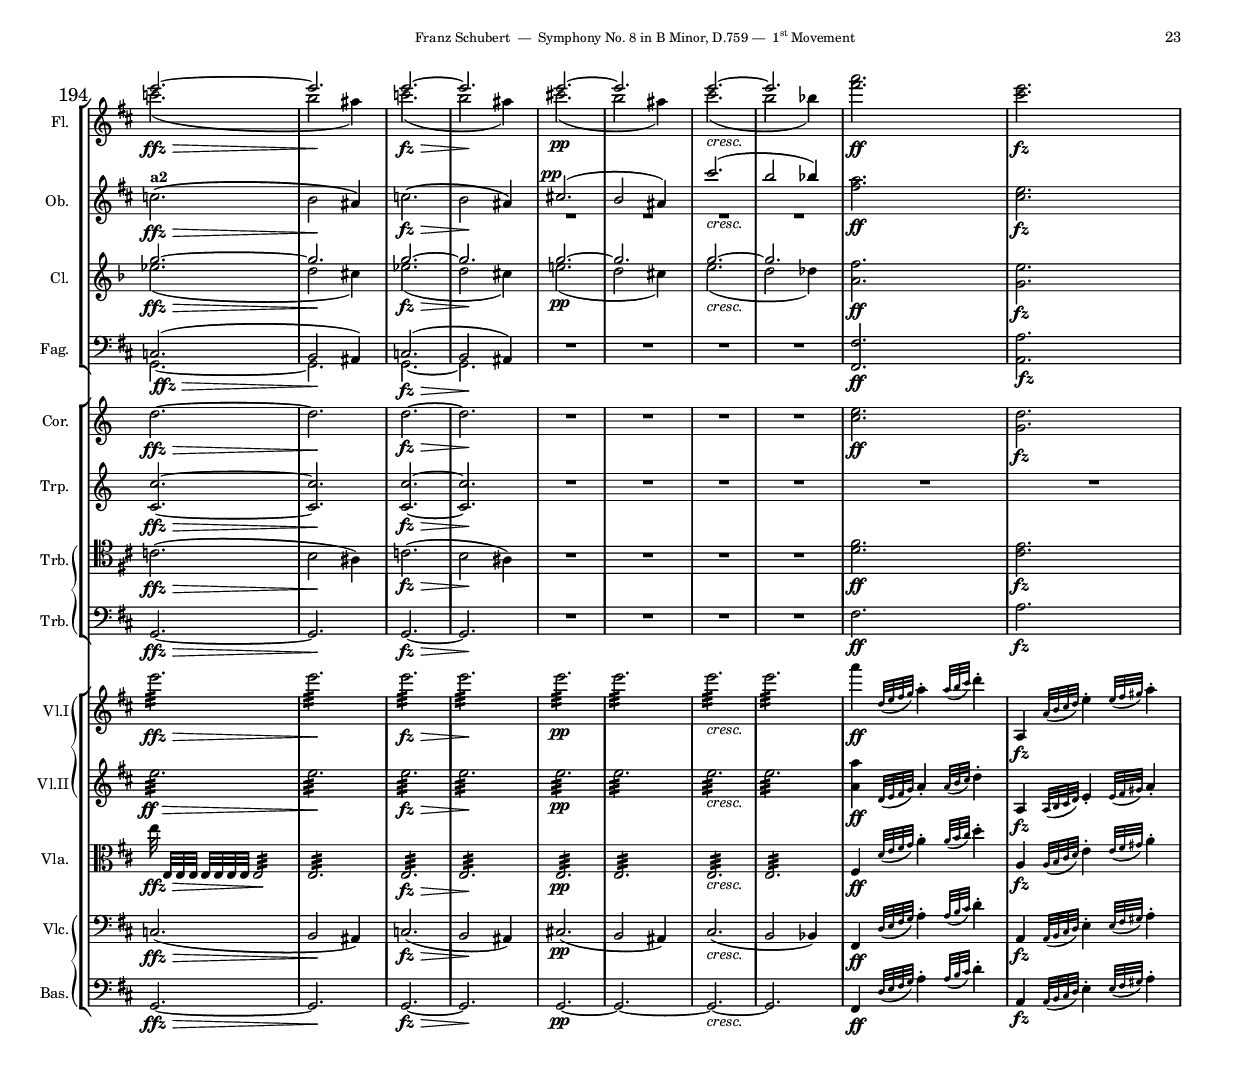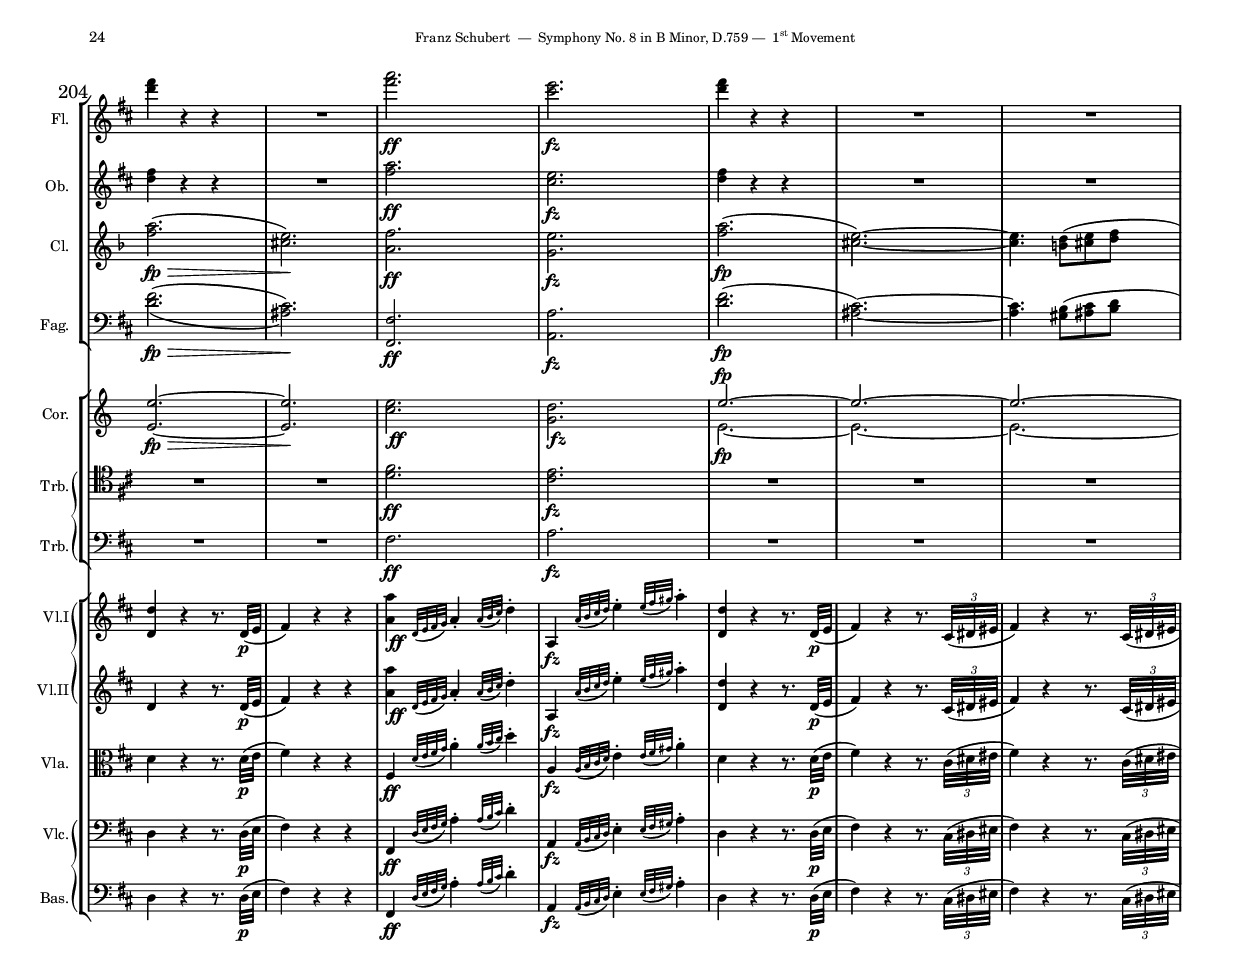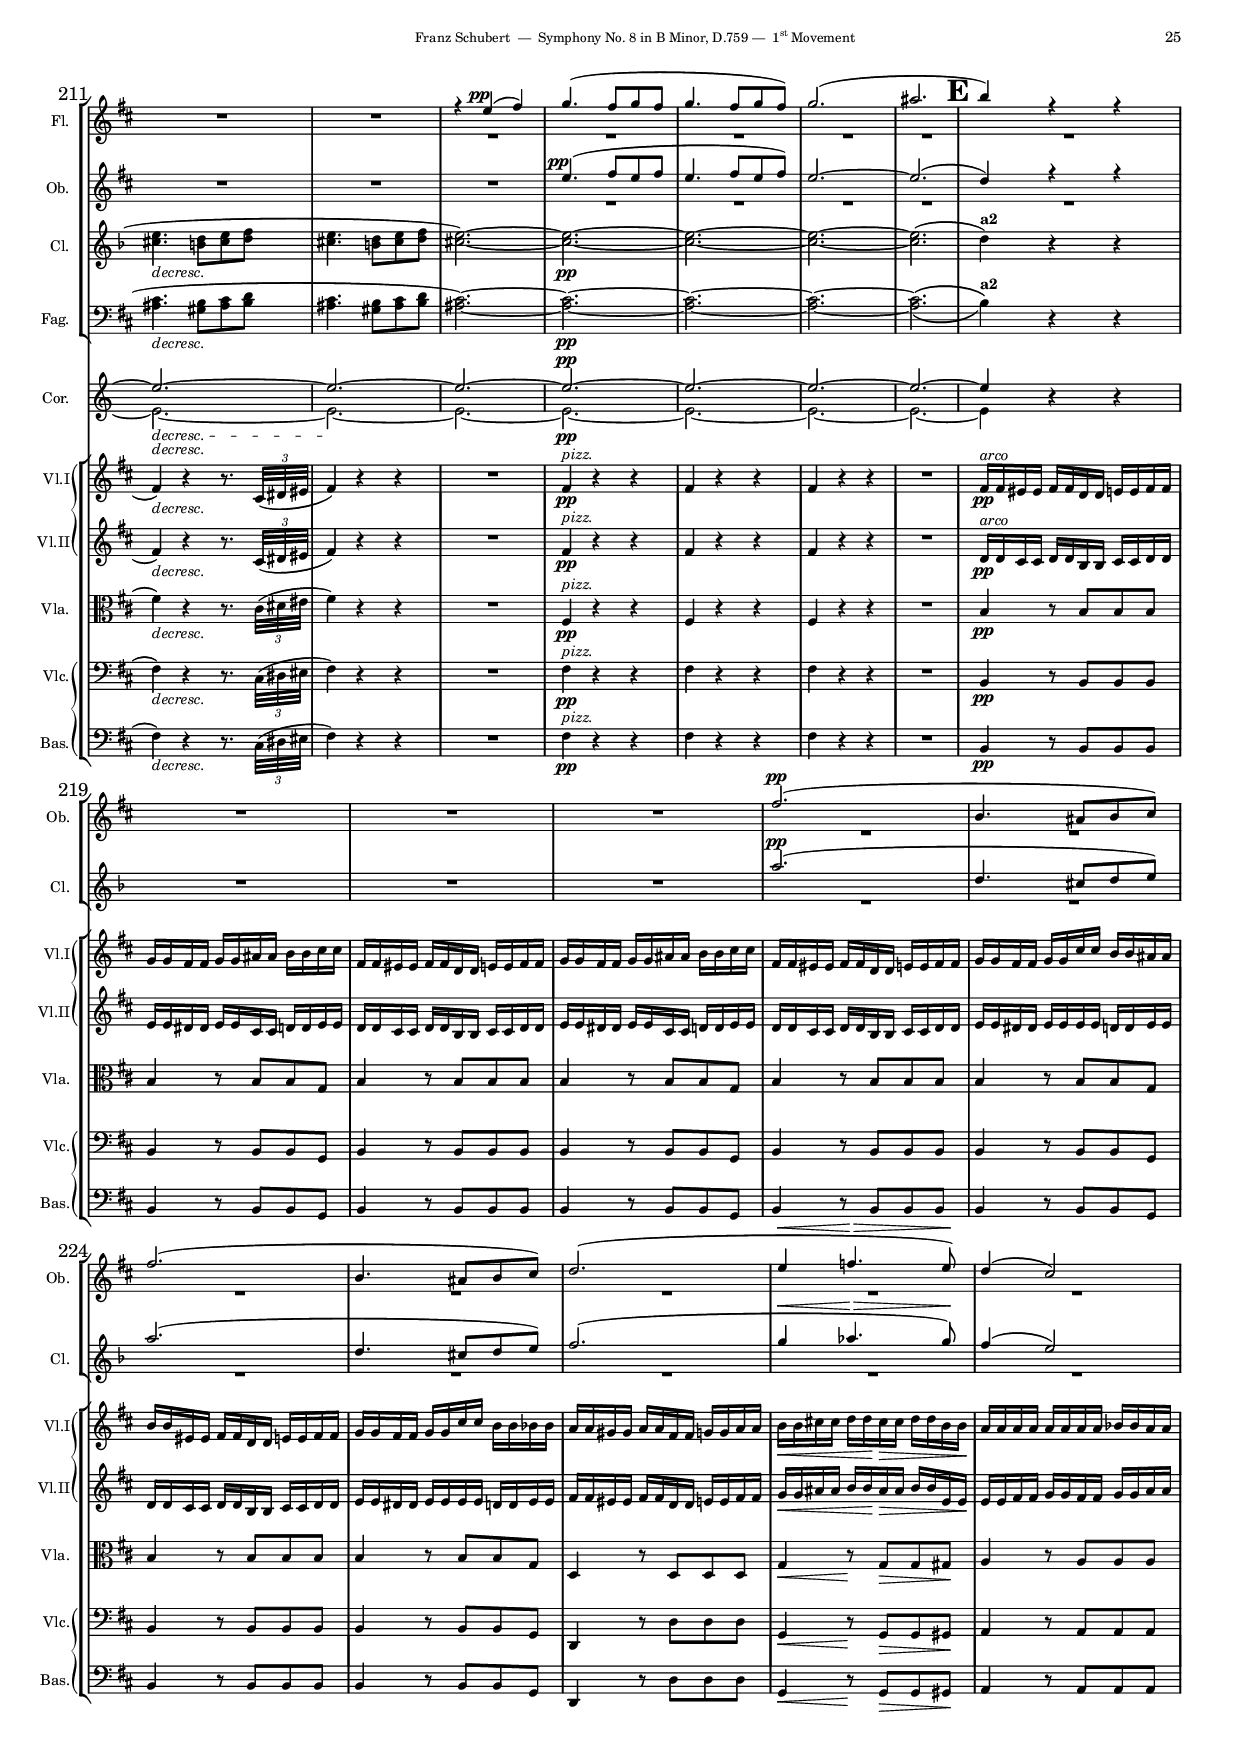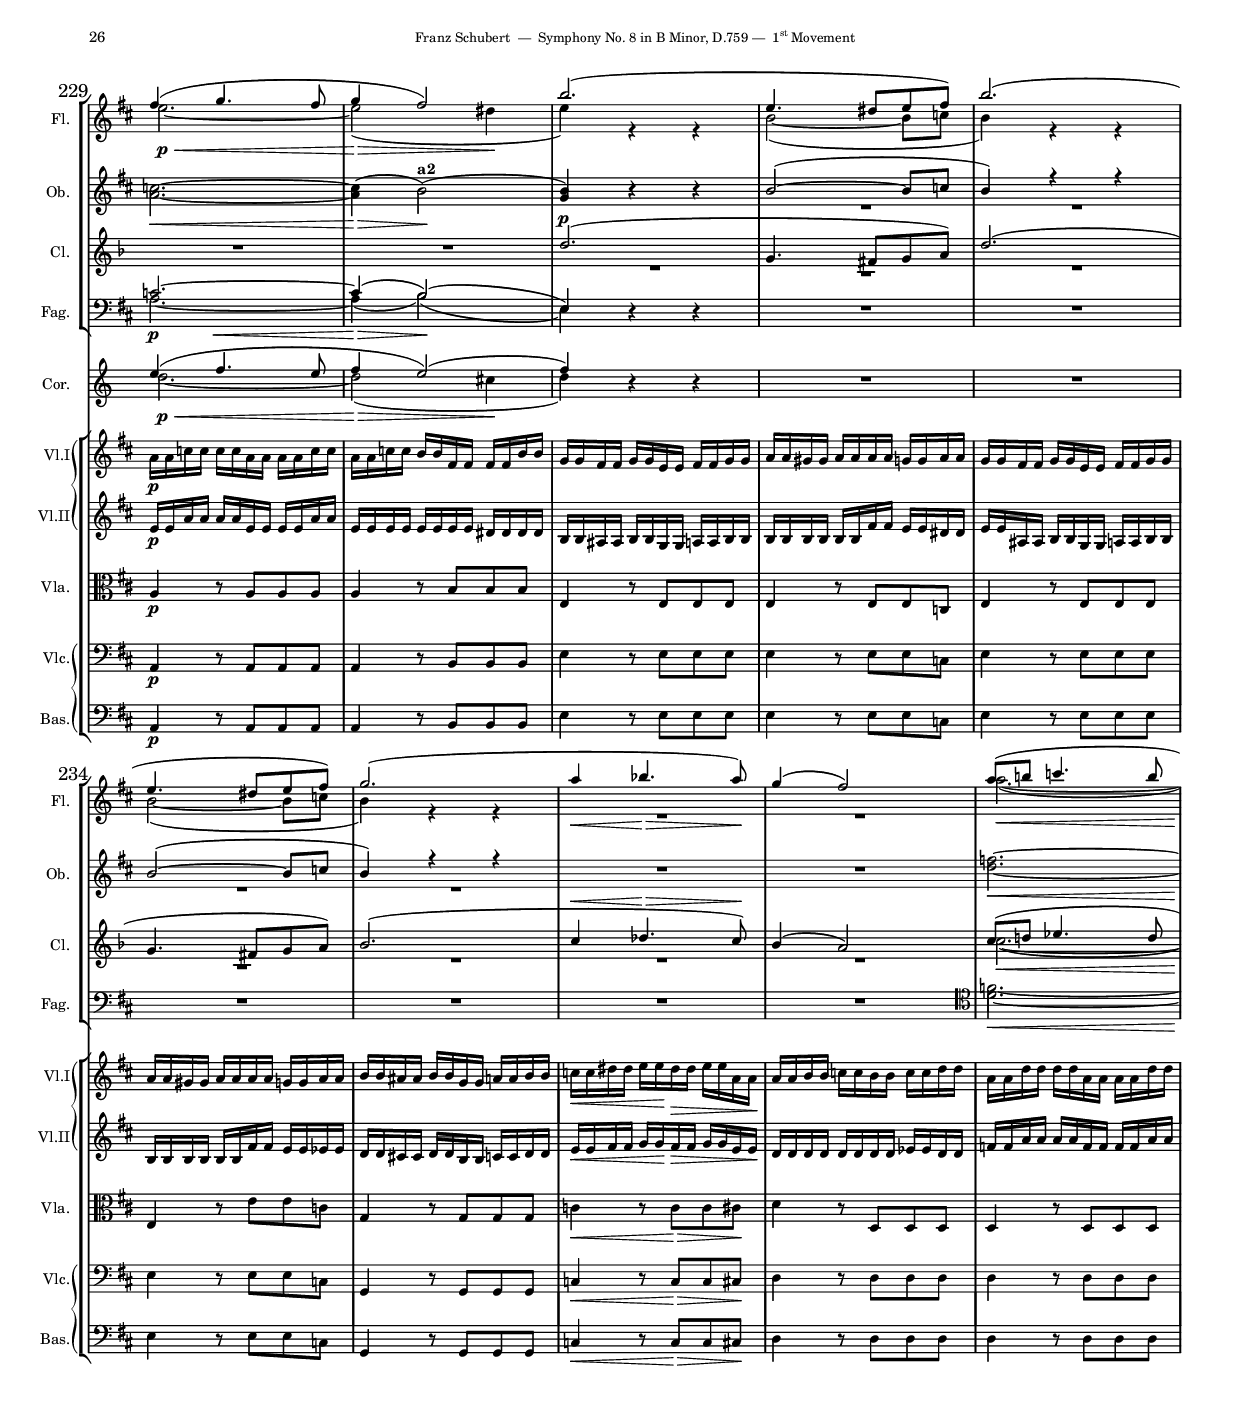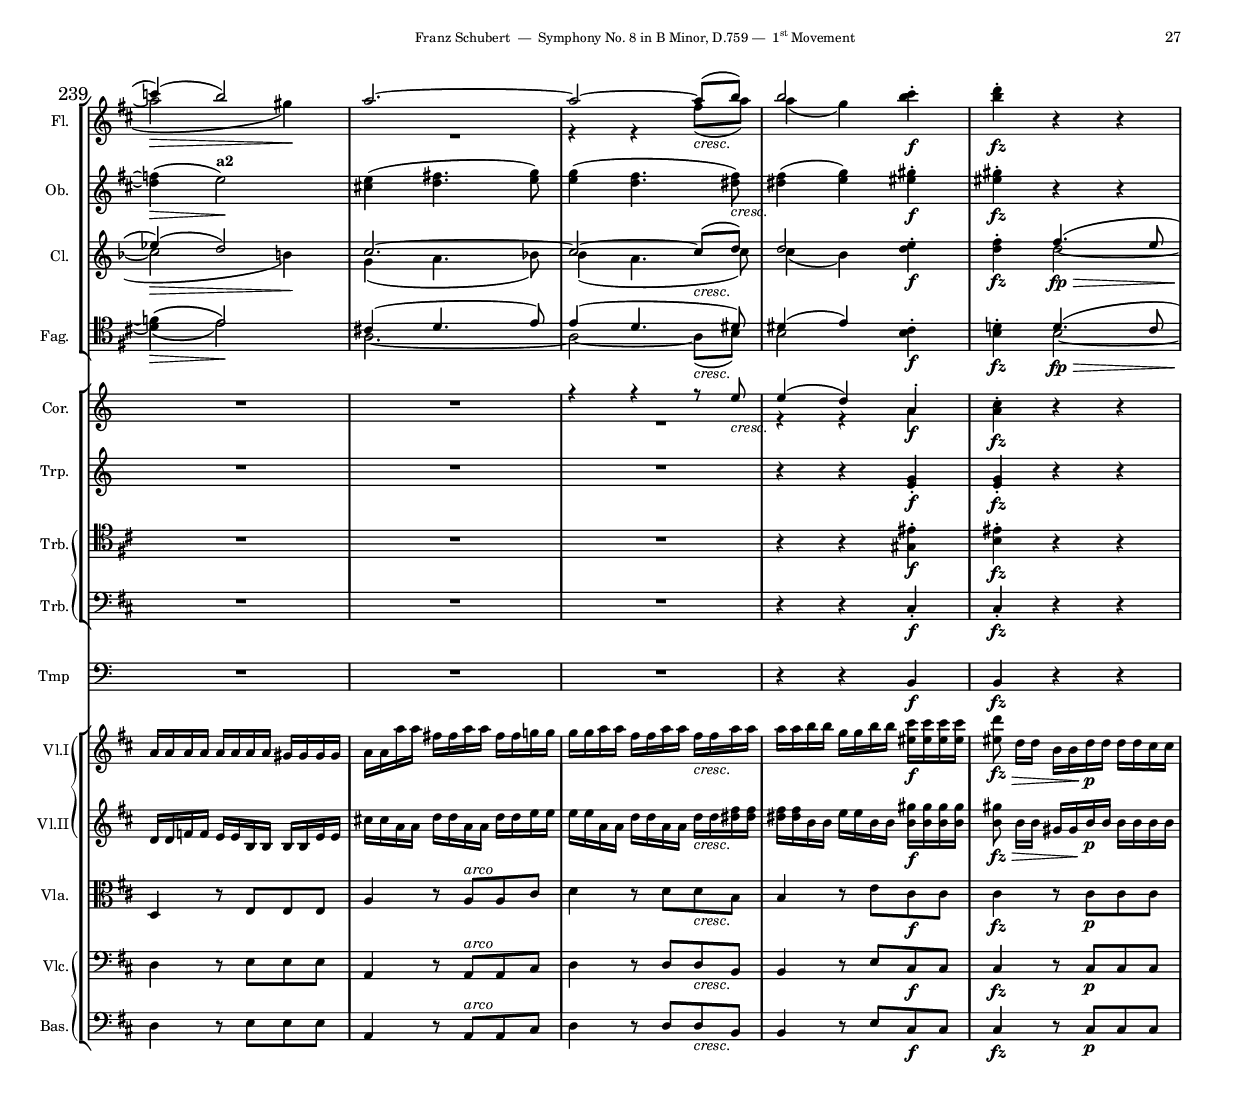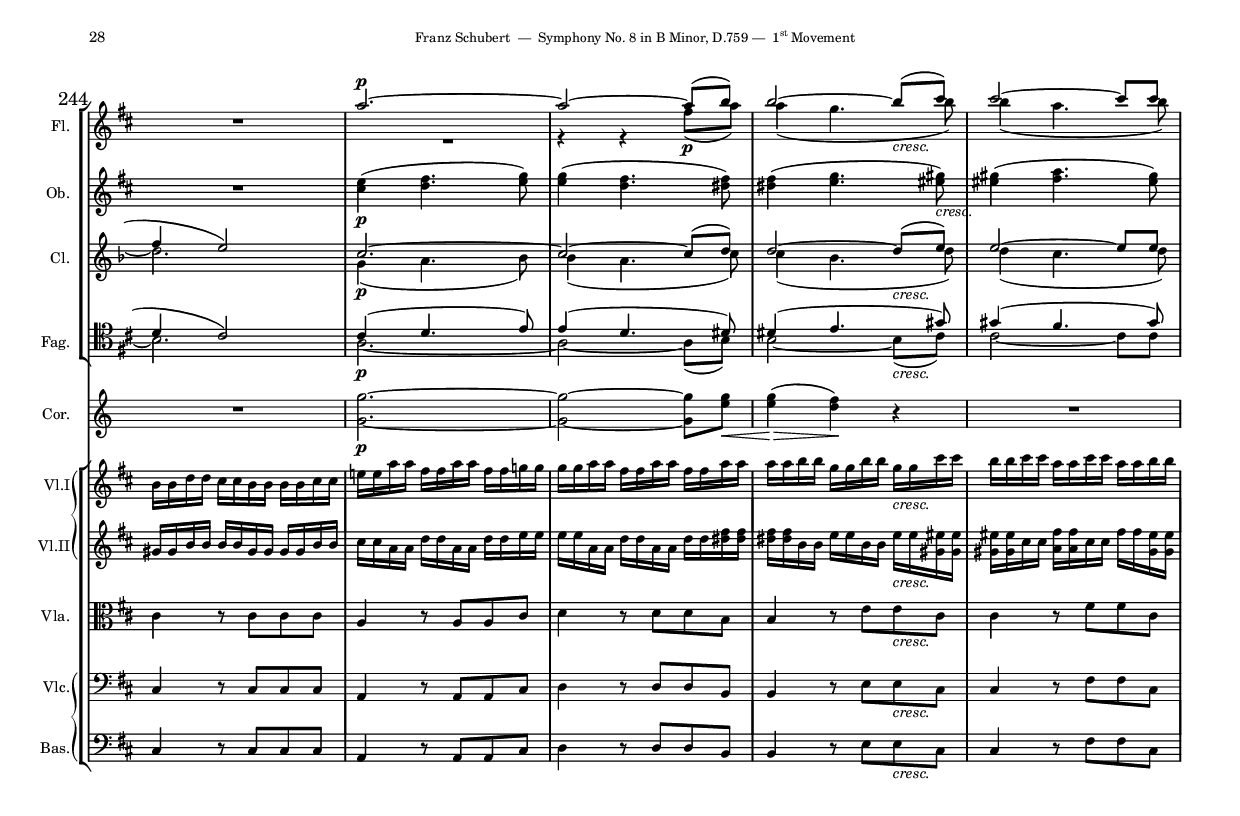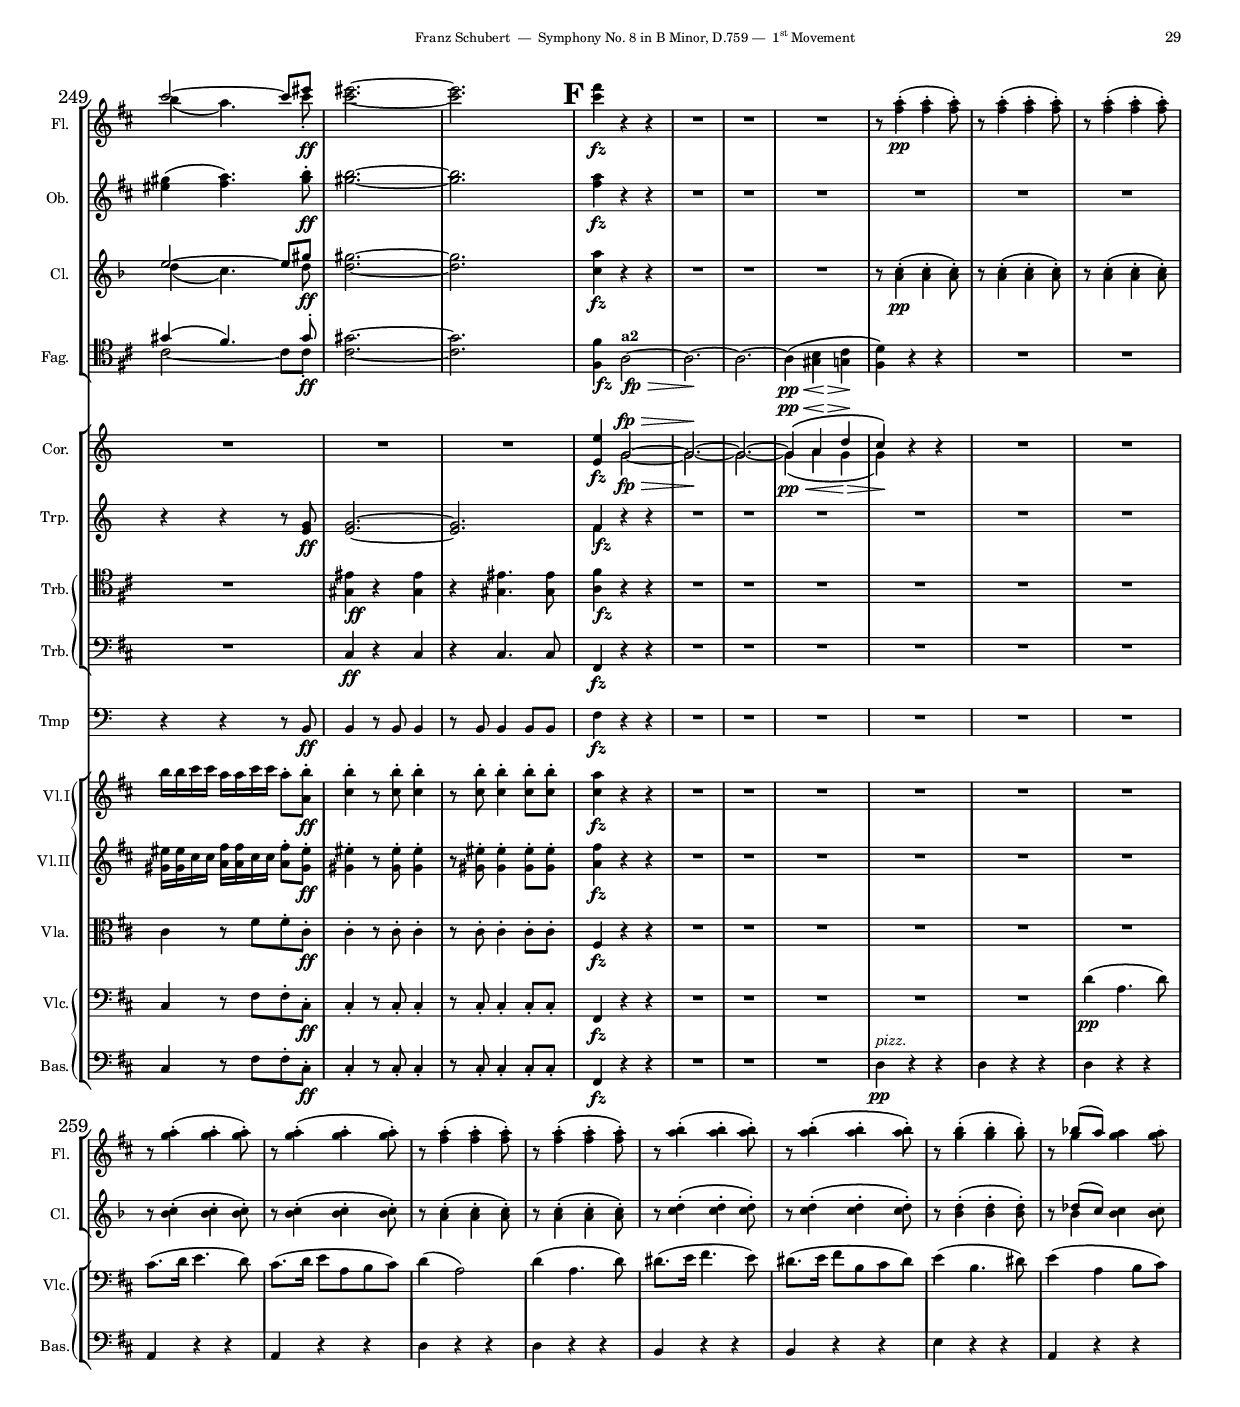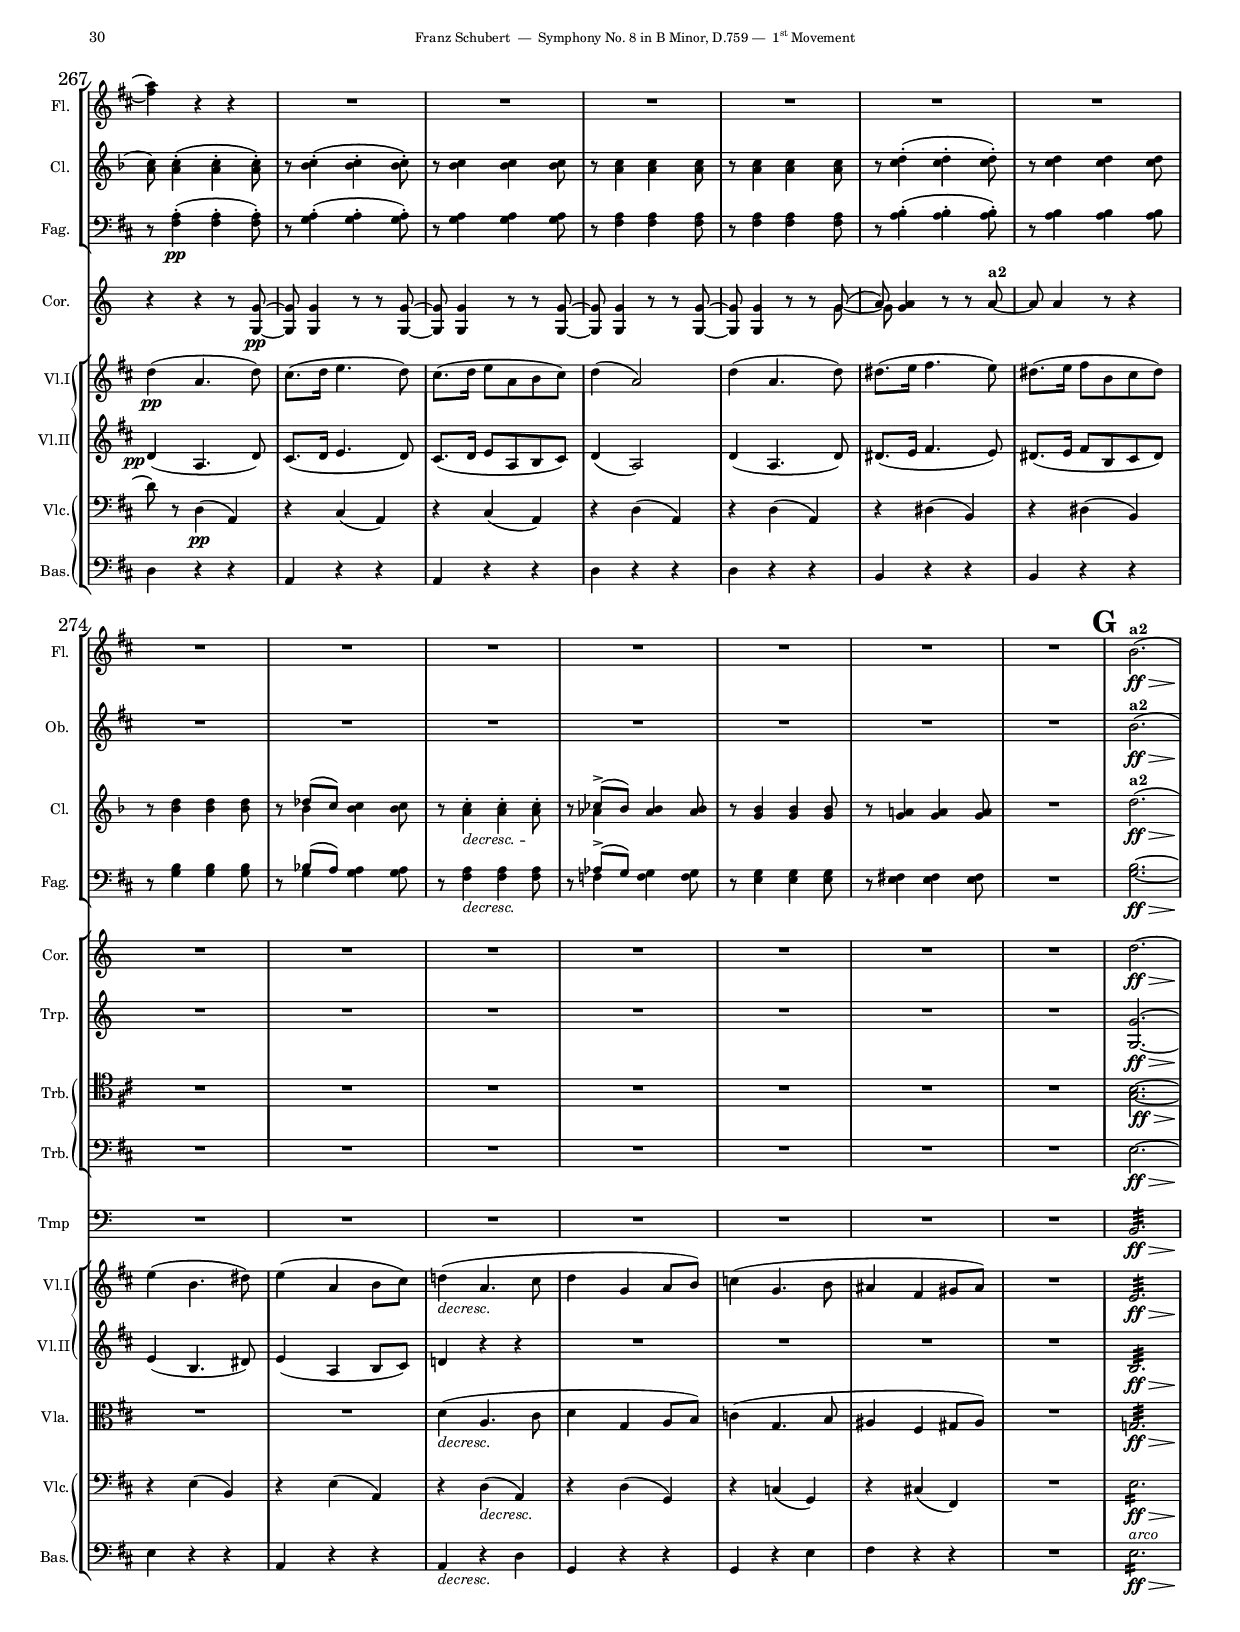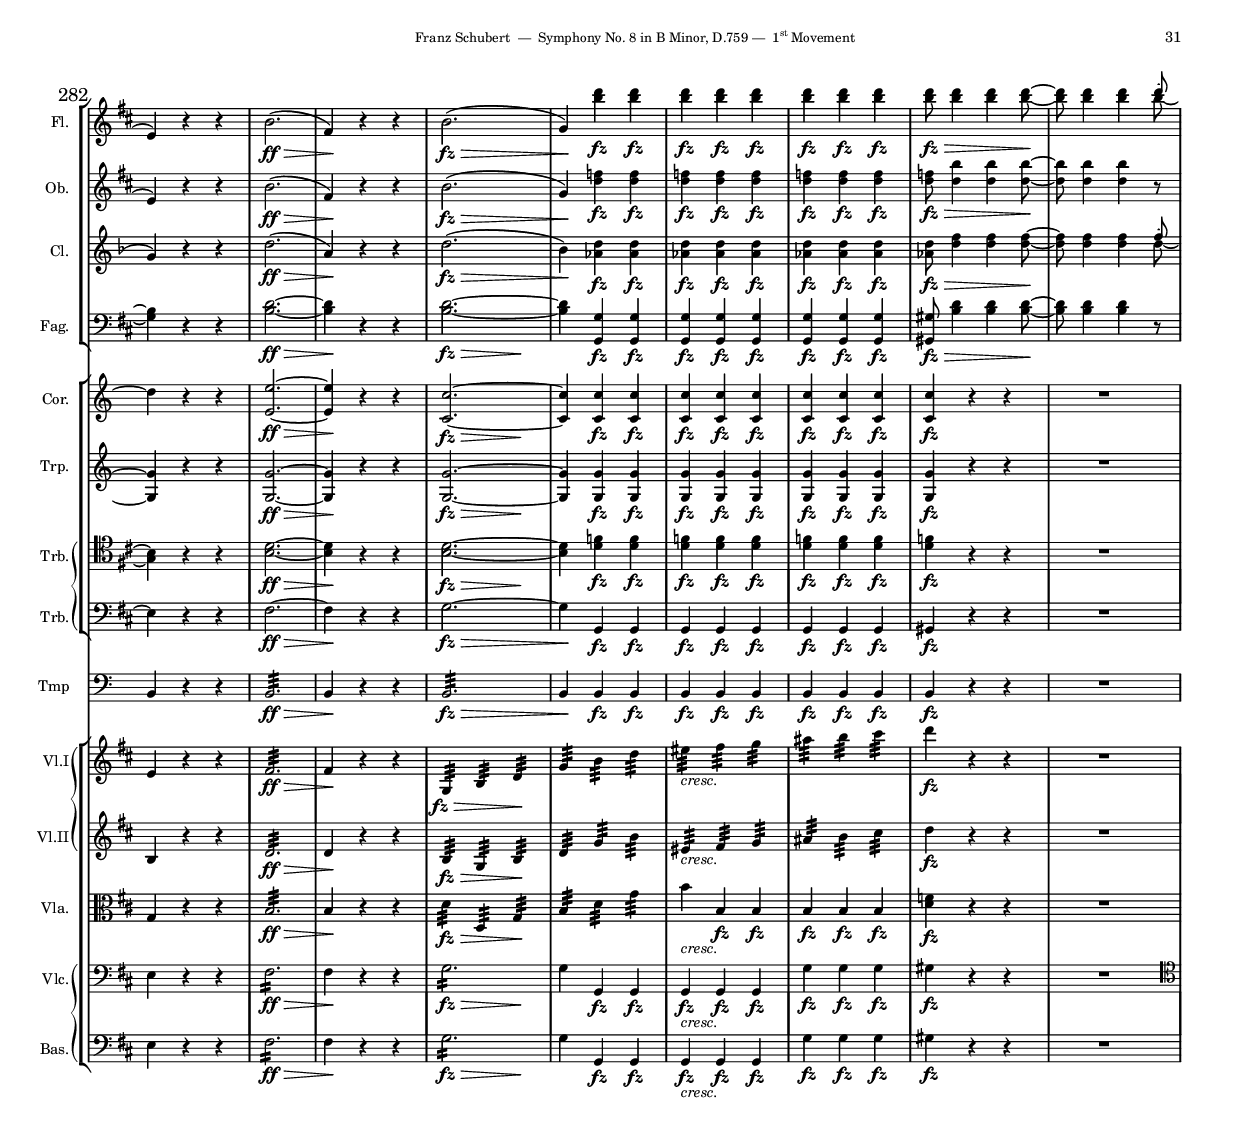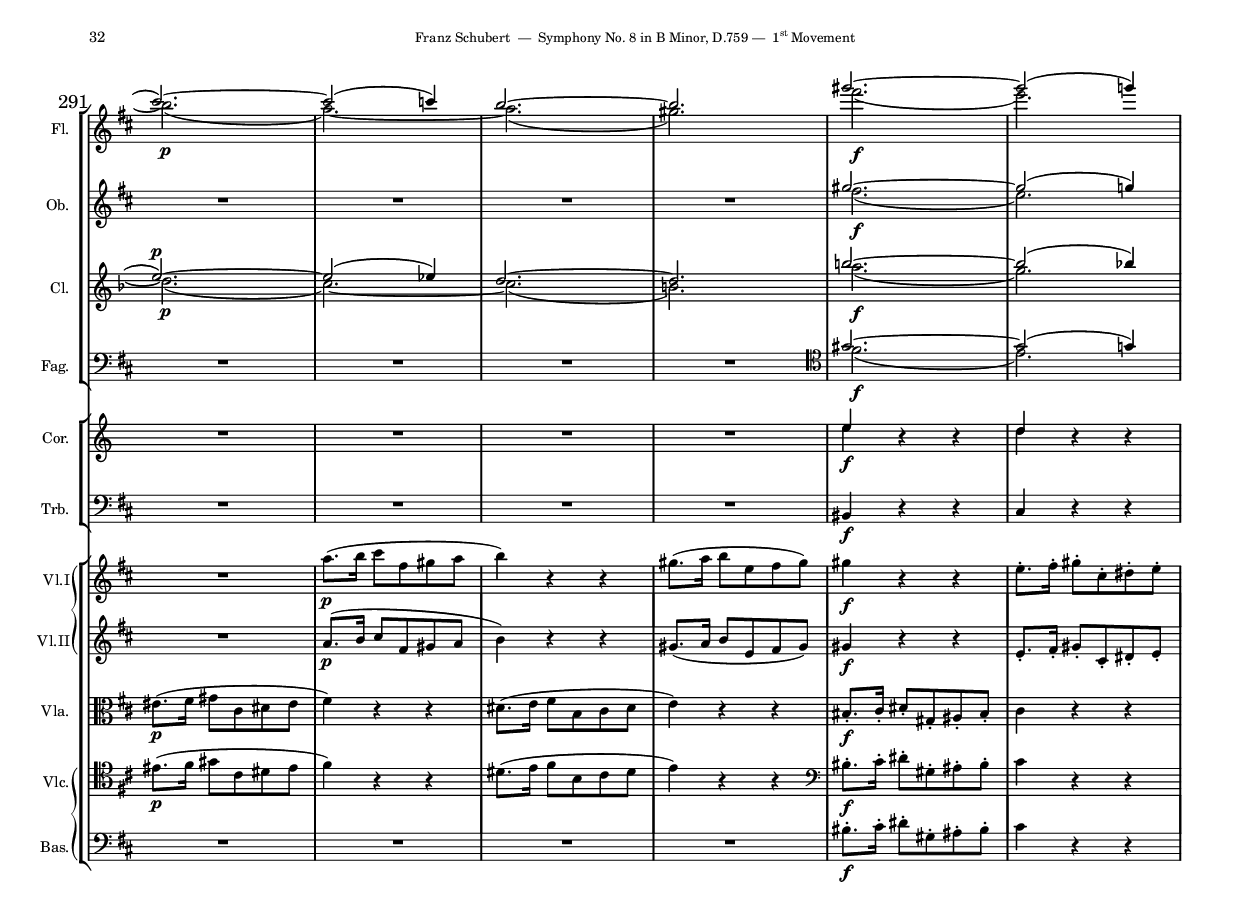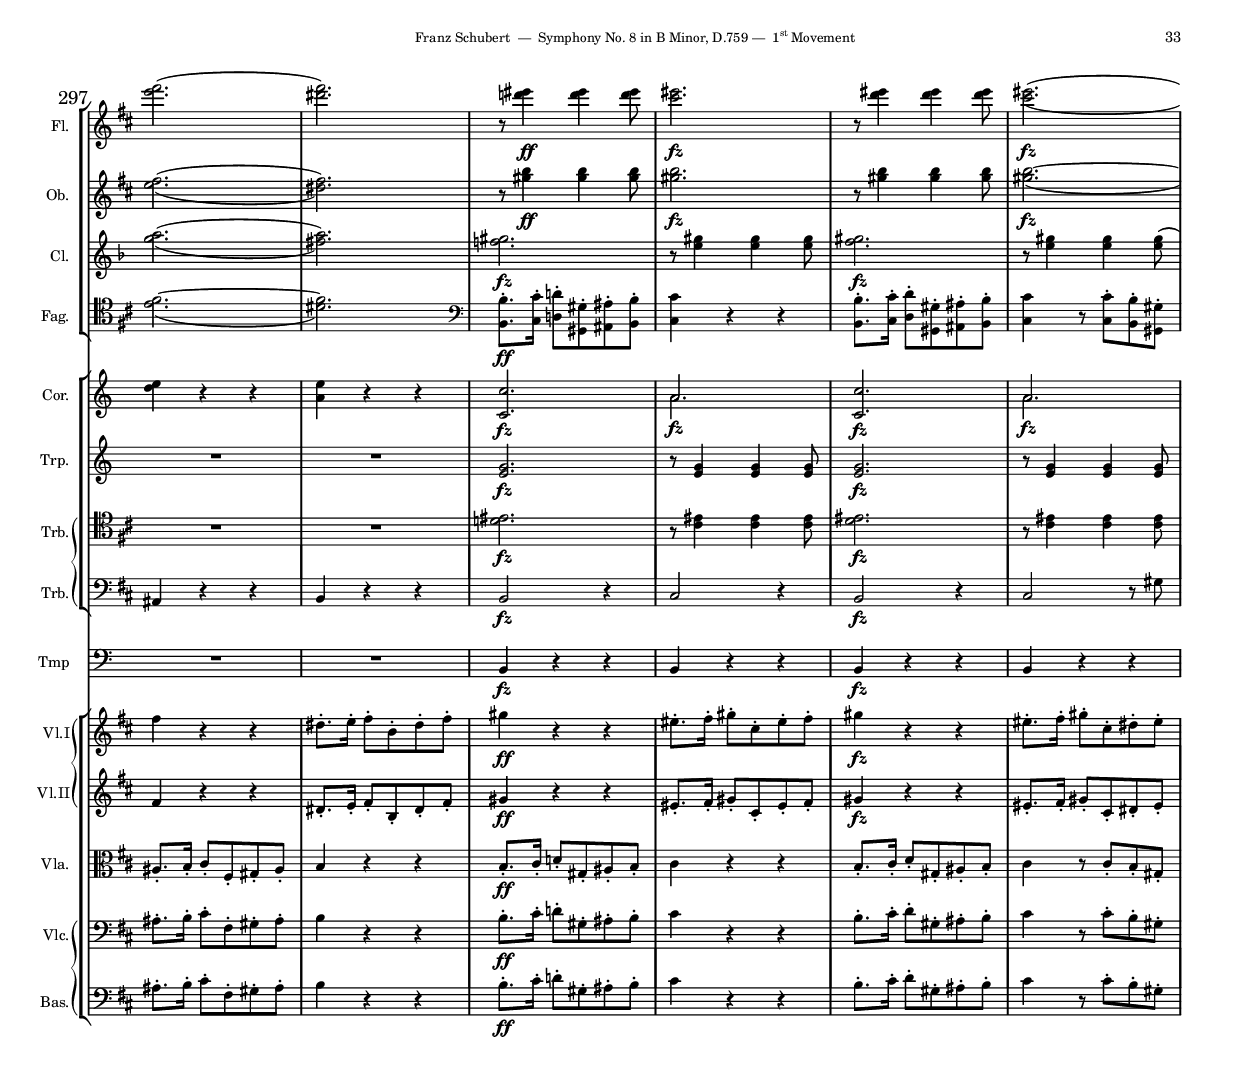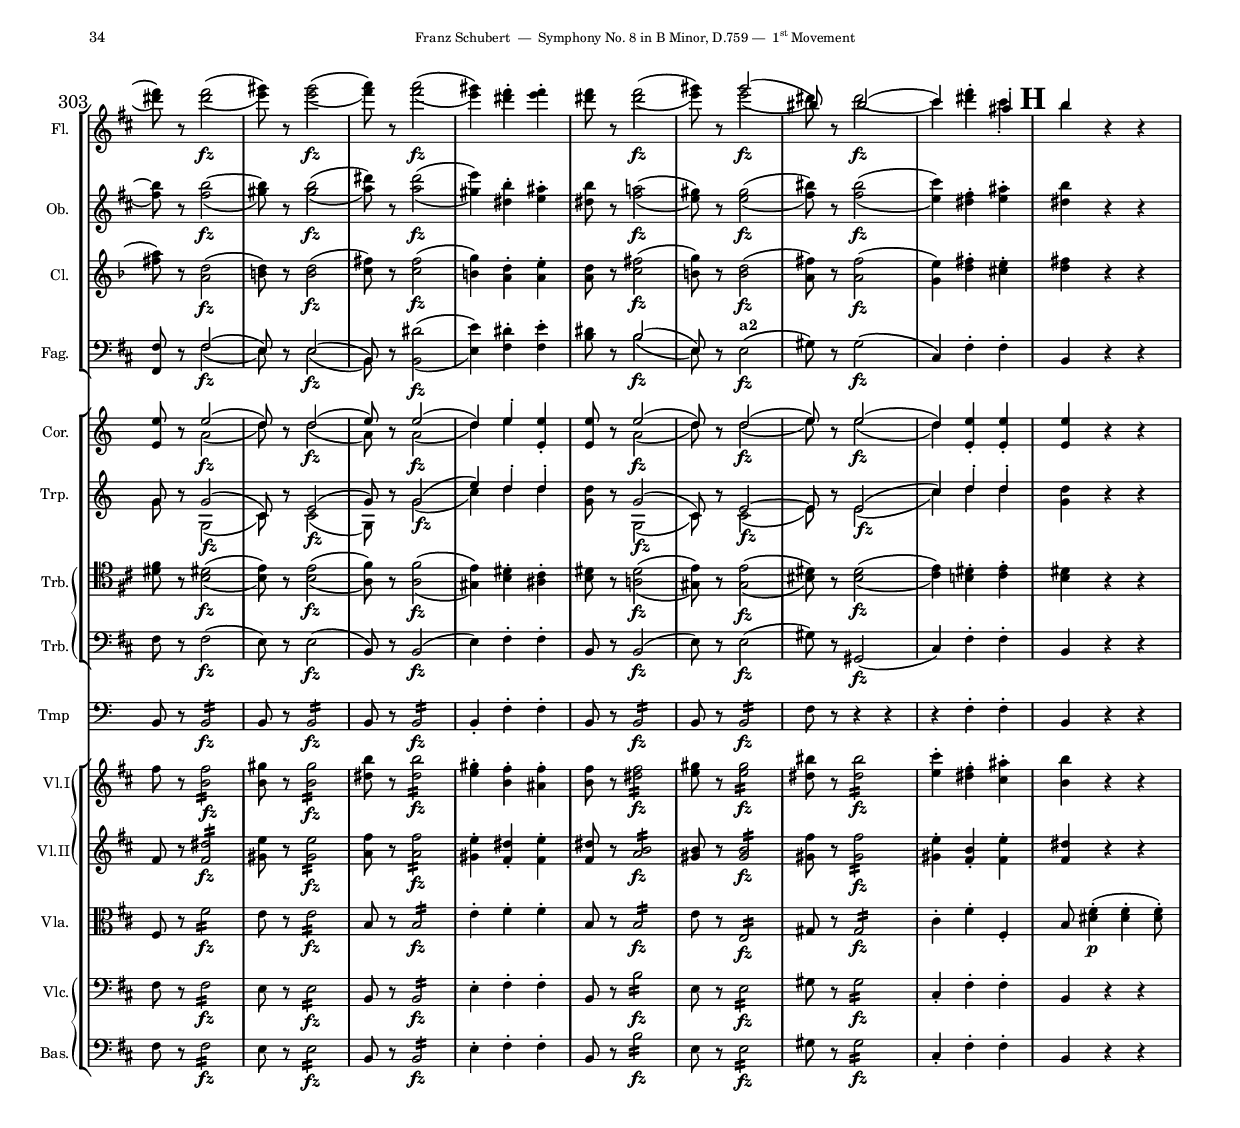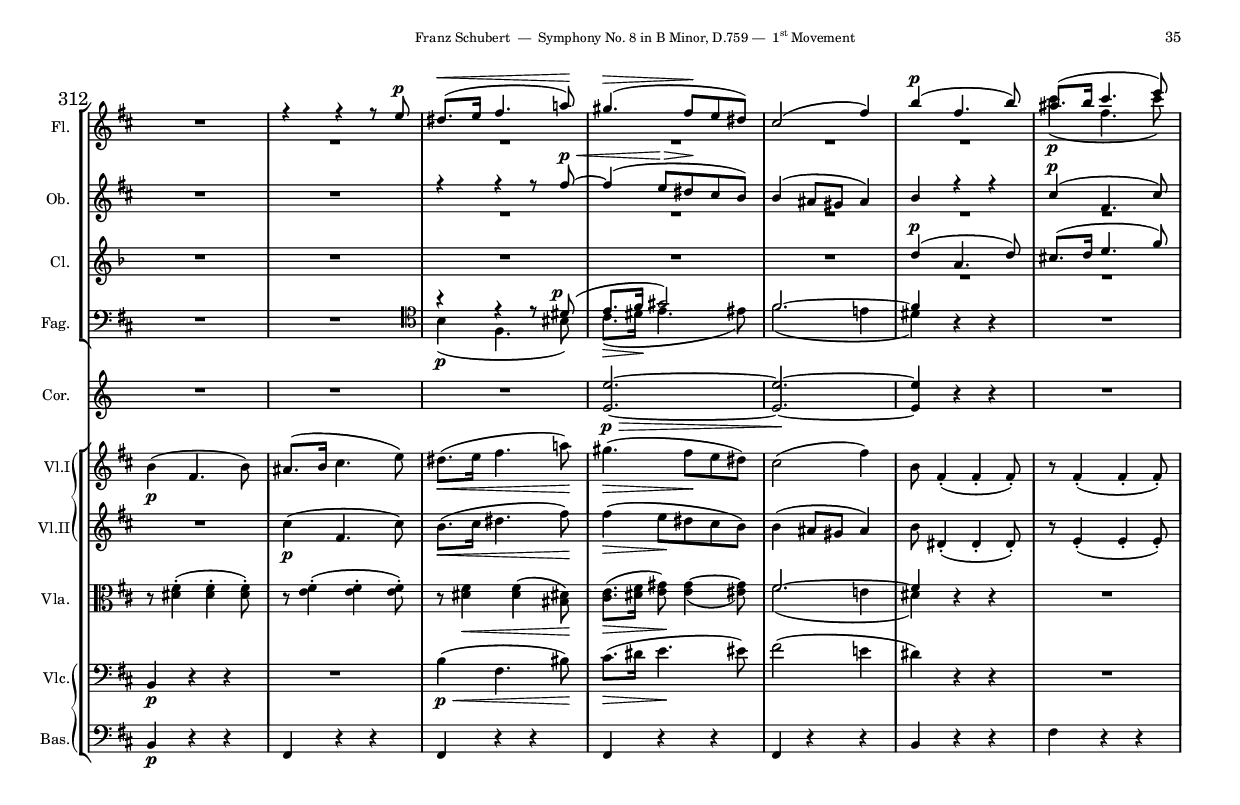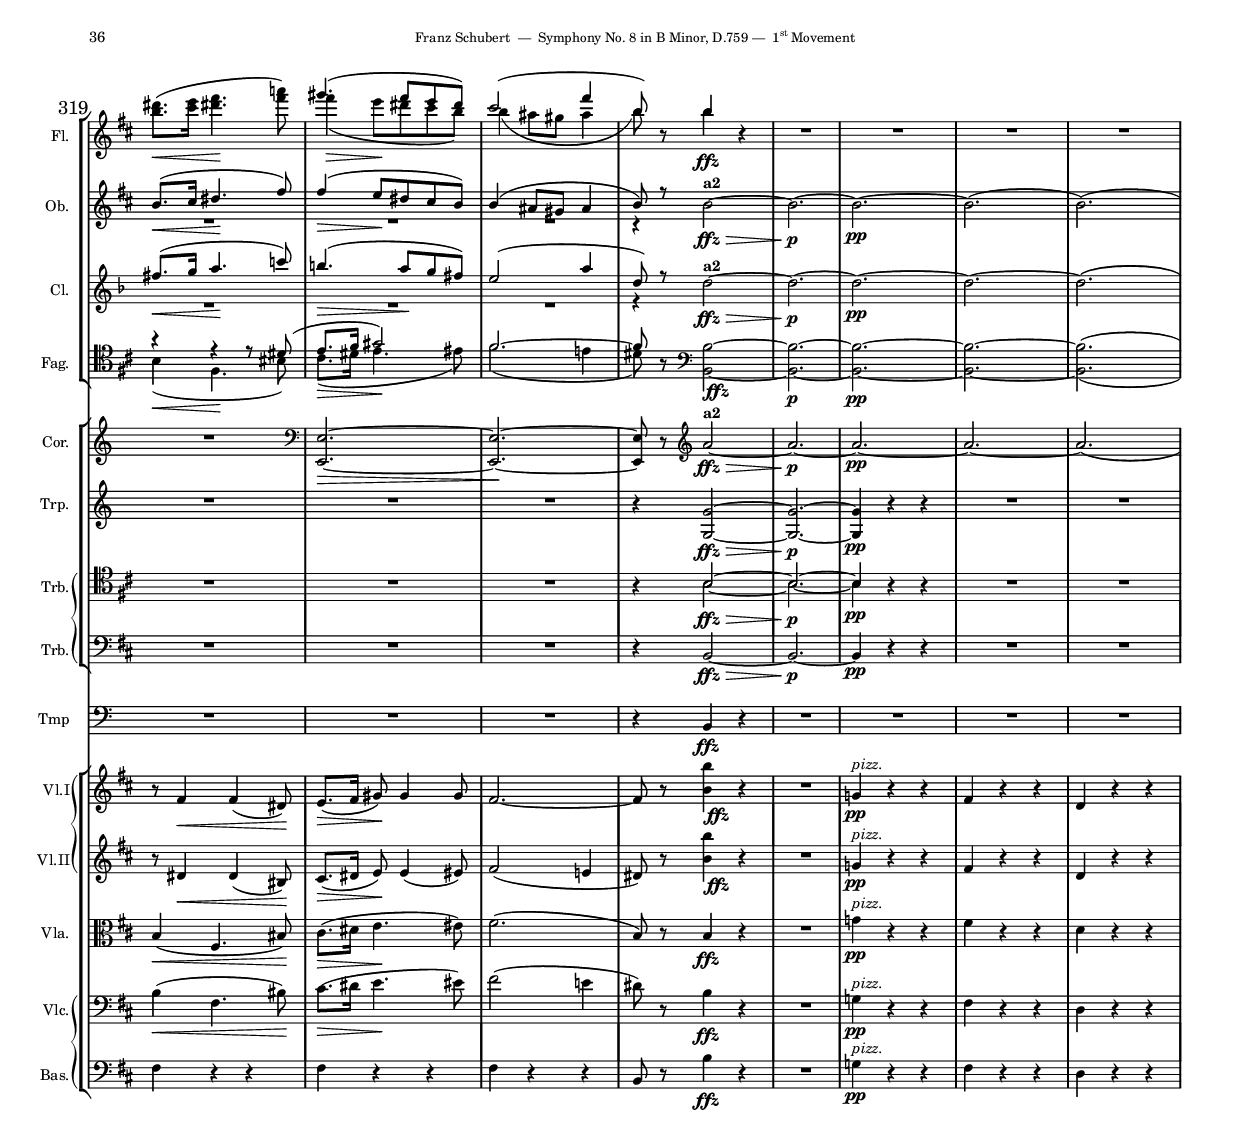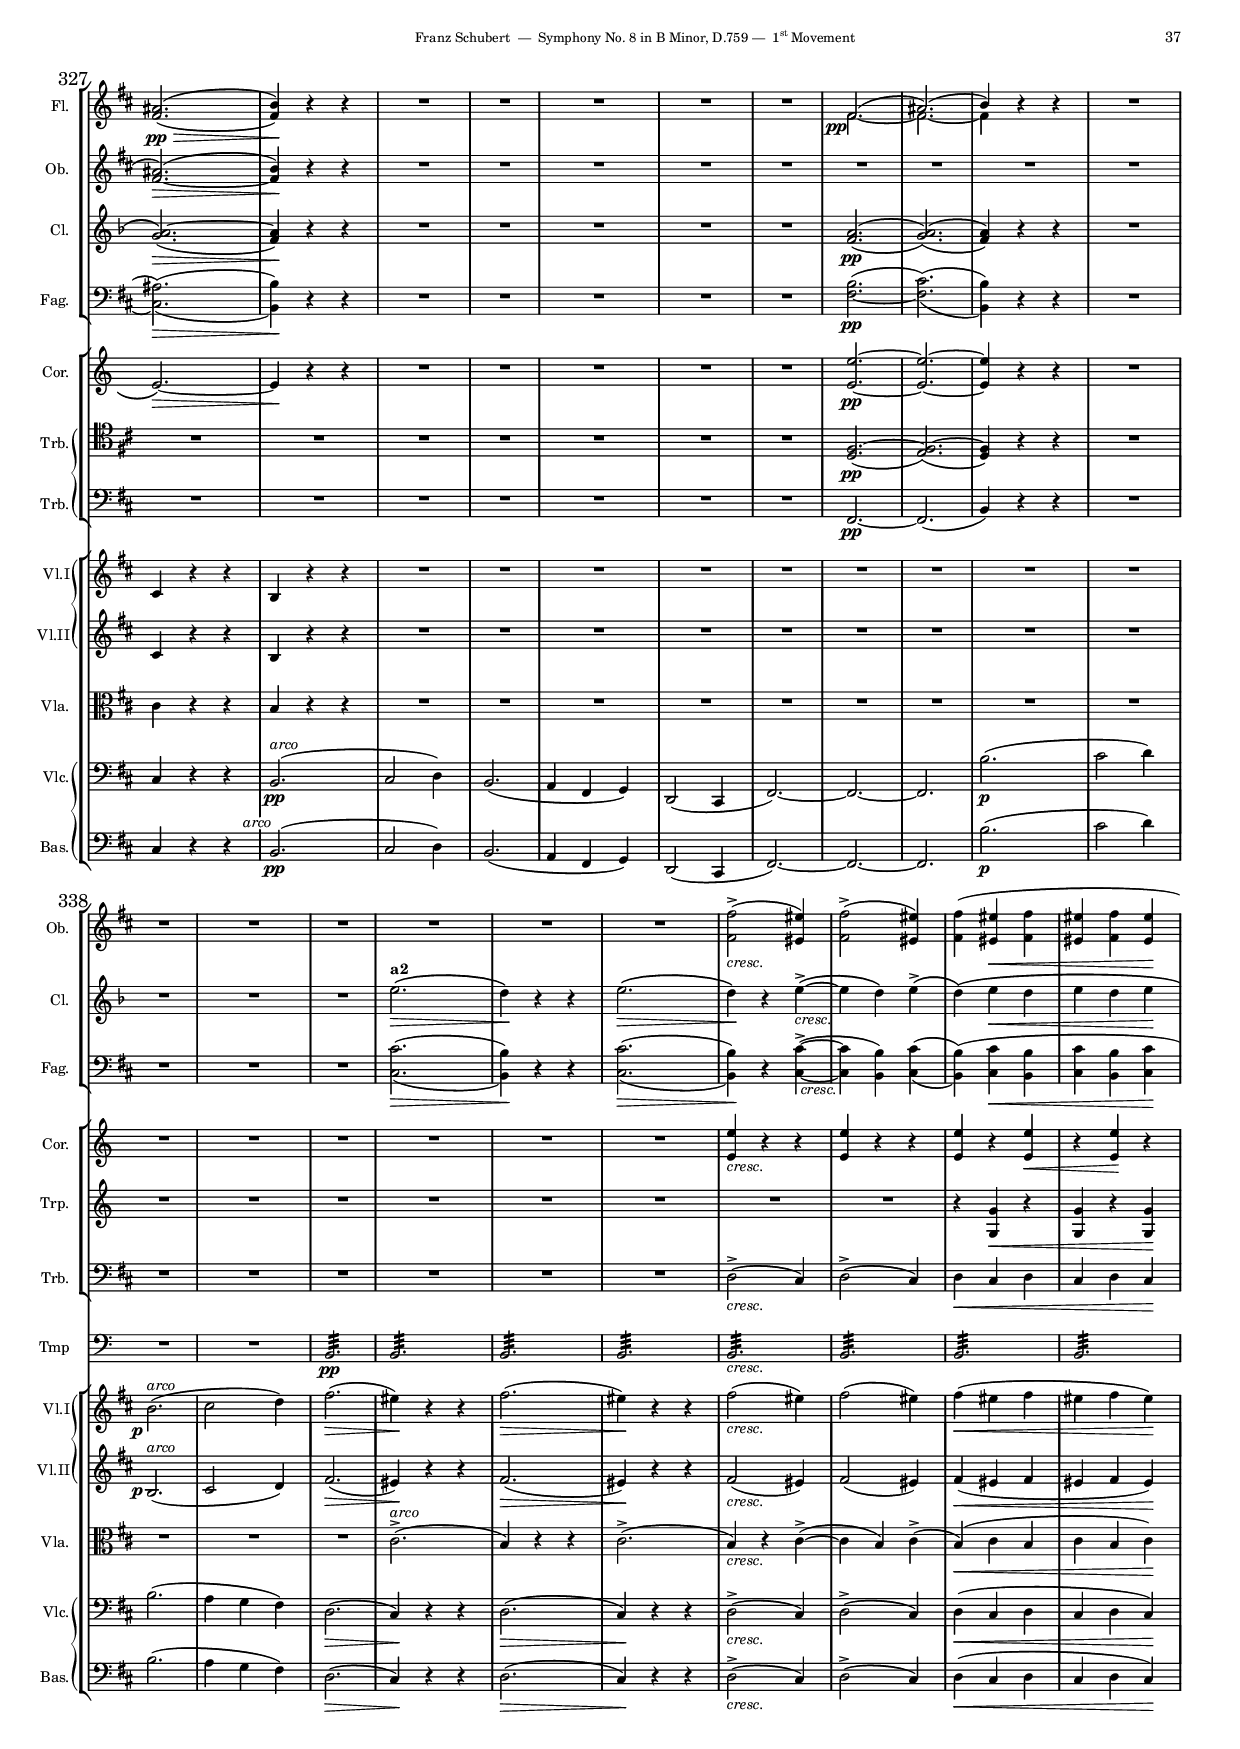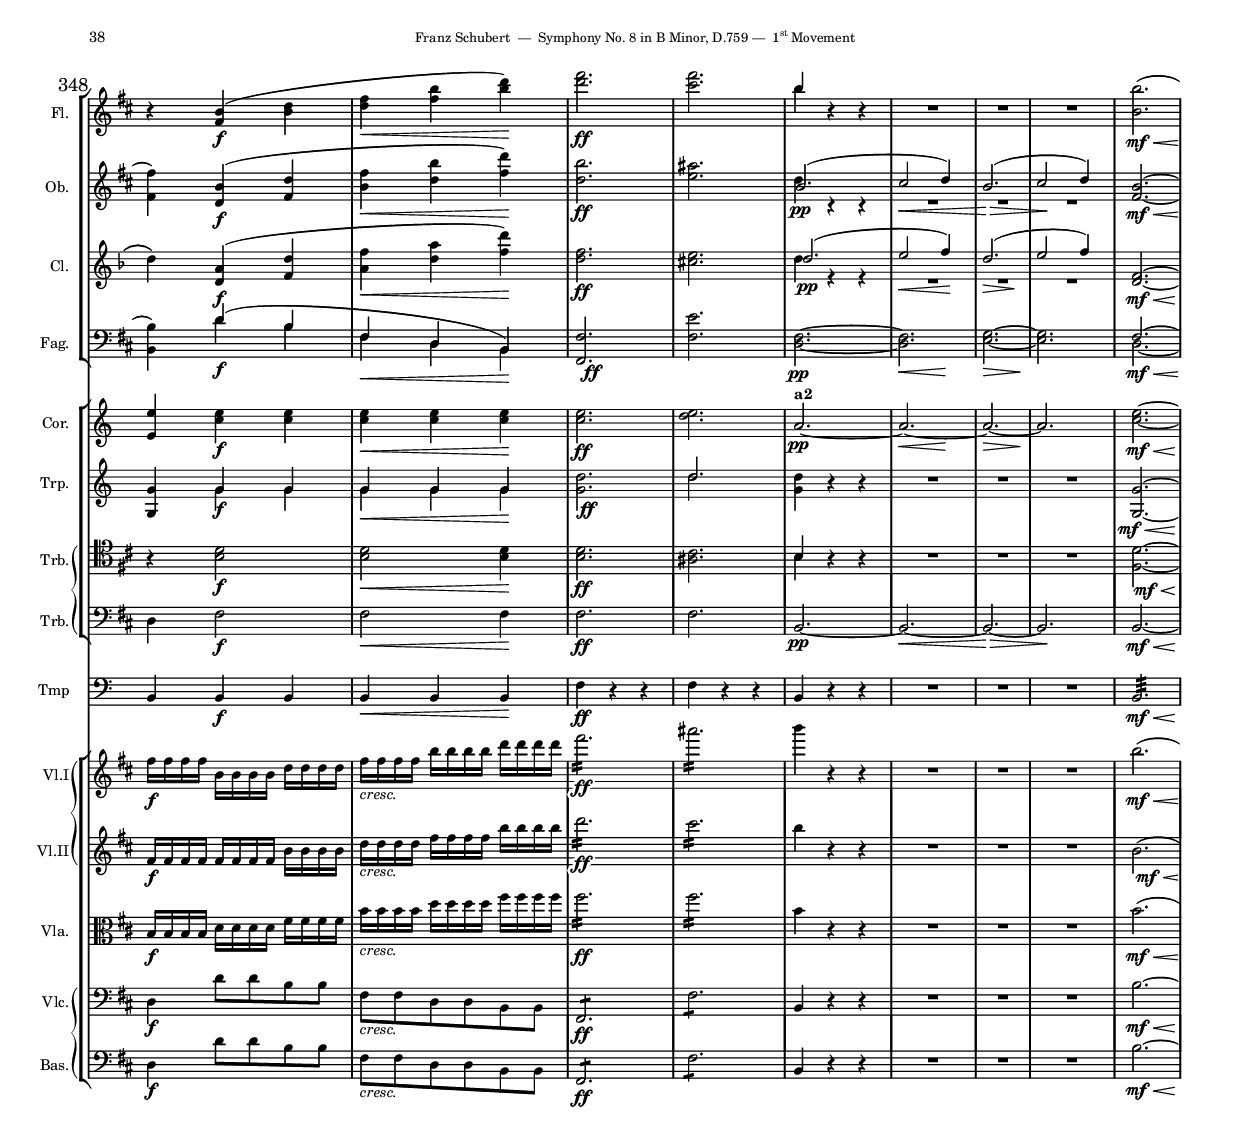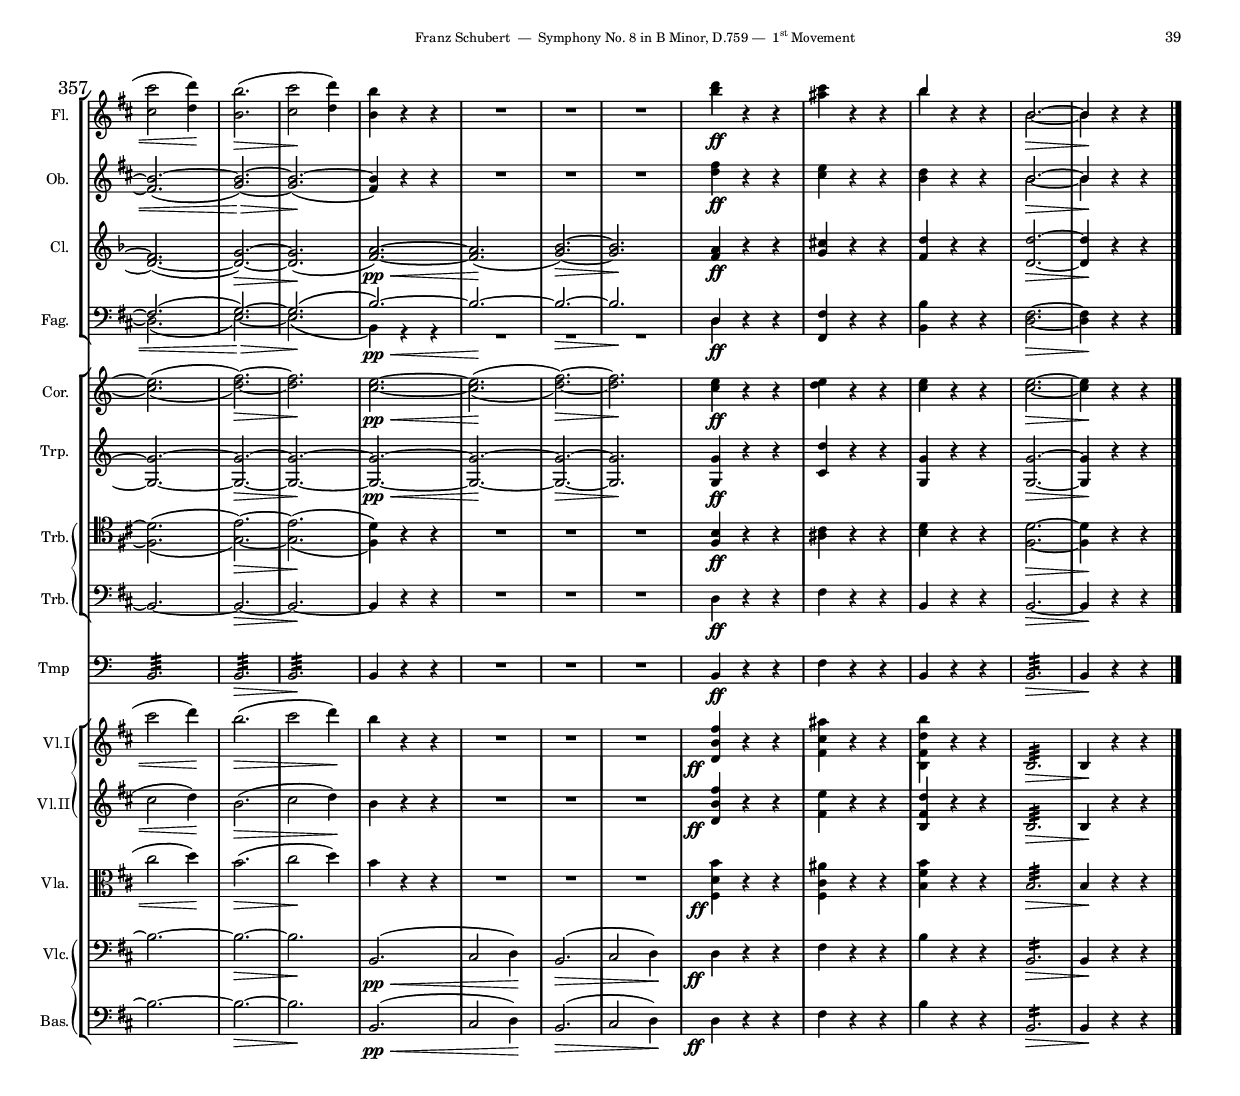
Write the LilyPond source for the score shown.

%###############################################################################
%#                                 H E A D E R                                 #
%###############################################################################
%
%  Composer           : Franz Schubert (1797 - 1828)
%  work               : Symphony No. 8 in B Minor, D.759
%  Source             : Franz Schubert's Werke, Serie I: Symphonien, No.8
%                       Leipzig Breitkopf & Härtel, 1885. Plate F.S. 8. 
%  Type of score      : Score conductor mvt I
%  Typesetter         : Sébastien MANEN
%  date of initiation : Sunday 12 February 2023, 19:55
%
%###############################################################################
%#                          I N C L U D E   F I L E S                          #
%###############################################################################
\version "2.22.1"
\include "./00-Common/Symph8_D759_Header.ily"
%  work        : Schubert Symphony No. 8 in B minor, D.759
%  typesetter  : Sébastien MANEN
%  date        : Sunday 12 February 2023, 19:55
%###############################################################################
%#                          P A P E R   S E C T I O N                          #
%###############################################################################
\paper {
	ragged-last-bottom = ##t
	ragged-bottom = ##t
	left-margin = 15 \mm
%	indent = 0
%	annotate-spacing = ##t
%	slashSeparator = \markup {
%		\center-align
%		\vcenter \combine
%		\beam #3.3 #0.5 #0.54
%		\raise #1.24 \beam #3.3 #0.5 #0.54
%	}
%	system-separator-markup = \slashSeparator
	bookTitleMarkup = \markup {
		\column {
			\vspace #15
			\fill-line {
				\fromproperty #'header:composer
			}
			\vspace #10
			\fill-line {
				\fromproperty #'header:title
			}
			\vspace #10
			\fill-line {
				\fromproperty #'header:subtitle
			}
		}
	}
	oddHeaderMarkup = \markup {
		\on-the-fly \not-first-page \fill-line {
			\null
			\center-column {
				\smaller \fromproperty #'header:subsubtitle
				\fromproperty #'header:instrument
				\vspace #1
			}
			\fromproperty #'page:page-number-string
		}
	}
	evenHeaderMarkup = \markup {
		\on-the-fly \not-first-page \fill-line {
			\fromproperty #'page:page-number-string
			\center-column {
				\smaller \fromproperty #'header:subsubtitle
				\fromproperty #'header:instrument
				\vspace #1
			}
			\null
		}
	}
	oddFooterMarkup = \markup {
		\column {
			\fill-line {
				\on-the-fly #(on-page 1) \fromproperty #'header:copyright
			}
		}
	}
}

%  work        : Schubert Symphony No. 8 in B minor, D.759
%  typesetter  : Sébastien MANEN
%  date        : Sunday 12 February 2023, 19:55
%###############################################################################
%#                           T I M E   S E C T I O N                           #
%###############################################################################
timeMvtI = {
	\time 3/4
}
timeMvtII = {
	\time 2/4
}


%  work        : Schubert Symphony No. 8 in B minor, D.759
%  typesetter  : Sébastien MANEN
%  date        : Sunday 12 February 2023, 19:55
%###############################################################################
%#                         L A Y O U T   S E C T I O N                         #
%###############################################################################
#(set-global-staff-size 13) %13
%#(ly:set-option 'debug-skylines #t)
\layout {
	#(layout-set-staff-size 13) %13
	\set Score.alternativeNumberingStyle = #'numbers
	\set Score.markFormatter = #format-mark-alphabet
%	\mergeDifferentlyHeadedOn
	\mergeDifferentlyDottedOn
	\context {
		\Voice
		\override TupletBracket #'bracket-visibility = ##f
%		\override TupletNumber.avoid-slur = #'outside
		\override Hairpin.to-barline = ##f
		\override TrillSpanner.bound-details.right.padding = #1.5
		\override Fingering.avoid-slur = #'around
		%\override Script.staff-padding = #'()
		\override Hairpin.height = #0.55
	}
	\context {
		\Staff
		\consists #Measure_counter_engraver
		\override TupletBracket.staff-padding = ##f
		\override Fingering.staff-padding = #'()
		%\override Script.staff-padding = ##f
		\override MultiMeasureRest.space-increment = 1
		\RemoveEmptyStaves
	}
	\context {
		\Score
		\override RehearsalMark #'font-size = #6  % 6
		\override RehearsalMark.extra-spacing-width = #'(-0.3 . 0.3) %0.7
		\override RehearsalMark.outside-staff-priority = ##f
		\override RehearsalMark.extra-spacing-height = #'(-inf.0 . +inf.0)
		\override DynamicTextSpanner.font-size = #0
		\override BarNumber.font-size = #2 %2
		\override MeasureCounter.outside-staff-priority = #390
		\override FootnoteItem #'annotation-line = ##f
		\override MetronomeMark.font-size = #1 %1
	}
}
layoutTemp = \layout {
	\compressMMRests
	\compressEmptyMeasures
%	\set Voice.restNumberThreshold = #0
%	\set Score.barNumberVisibility = #first-bar-number-invisible-save-broken-bars
}

arco = \markup {\italic arco}
crescmarkup = \markup {\italic cresc.}
pizz = \markup {\italic pizz.}
dimmarkup = \markup {\italic dim.}
morendo = \markup {\italic {morendo}}
stacc = \markup {\italic stacc.}
becarre = \markup { \tiny \natural }
gp = \markup {G.P.}
decrescmarkup = \markup {\italic decresc.}

ffz = #(make-dynamic-script "ffz")
crescD = \tweak DynamicText.self-alignment-X #-0.5 \tweak DynamicText.font-size #1 #(make-dynamic-script (markup #:normal-text #:italic "cresc."))

un=^\markup {\tiny \number 1}
deux=^\markup {\tiny \number 2}
trois=^\markup {\tiny \number 3}
quatre=^\markup {\tiny \number 4}
cinq=^\markup {\tiny \number 5}
six=^\markup {\tiny \number 6}
sept=^\markup {\tiny \number 7}
huit=^\markup {\tiny \number 8}
neuf=^\markup {\tiny \number 9}
dix=^\markup {\tiny \number 10}
onze=^\markup {\tiny \number 11}

naturaltrillmark = \markup {
	\concat {
		\hspace #0.8
		\general-align #Y #CENTER {
			\musicglyph #"scripts.trill" 
			\hspace #0.45
			\teeny \natural 
		}
	}
}


mmrPos = #(define-music-function
	(position)
	(number?)
	#{
		\once \override MultiMeasureRest.staff-position = #(- position 2)
	#}
)

dynEO = #(define-music-function
	(offset)
	(pair?)
	#{
		\once \override DynamicText.extra-offset = #offset
		\once \override DynamicText.whiteout = ##t
		\once \override DynamicText.whiteout-style = #'outline
	#}
)

aIIEO = #(define-music-function
	(extraoffset)
	(pair?)
	#{
		\once \override CombineTextScript.extra-offset = #extraoffset
		\once \override CombineTextScript.whiteout = ##t
		\once \override CombineTextScript.whiteout-style = #'outline
	#}
)

aIIXoffset = #(define-music-function
	(offset)
	(number?)
	#{
		\once \override CombineTextScript.X-offset = #offset
	#}
)

markEO = #(define-music-function
	(offset)
	(pair?)
	#{
		\once \override TextScript.layer = #3
		\once \override TextScript.extra-offset = #offset
		\once \override TextScript.whiteout = ##t
		\once \override TextScript.whiteout-style = #'outline
	#}
)

noFlag = \once \omit Flag

stemOffset = #(define-music-function
	(offset)
	(number?)
	#{
		\once \offset length #offset Stem
	#}
)

beamOffset = #(define-music-function
	(position)
	(pair?)
	#{
		\once \offset positions #position Beam
	#}
)

hairpinShorten = #(define-music-function
	(shortLength)
	(pair?)
	#{
		\once \override Hairpin.shorten-pair = #shortLength
	#}
)

hairpinEO = #(define-music-function
	(offset)
	(pair?)
	#{
		\once \override Hairpin.extra-offset = #offset
		\once \override Hairpin.whiteout = ##t
		\once \override Hairpin.whiteout-style = #'outline
	#}
)

aIIOmit = \once \omit Voice.CombineTextScript

%%%%%%%%%%%%%%%%%%%%%%%%%%%%%%%%%%%%%%%%%%%%%%%%%%%%%%%%%%%%%%%%%%%%%%%%%%%%%%%%


%arpeggioPadding = #(define-music-function
%	(padding)
%	(number?)
%	#{
%		\once \override Voice.Arpeggio.padding = #padding
%	#}
%)

%beamGap = #(define-music-function
%	(gap)
%	(number?)
%	#{
%		\once \override Beam.auto-knee-gap = #gap
%	#}
%)


%beamLeftTwoRightOne = {
%	\set stemLeftBeamCount = #2
%	\set stemRightBeamCount = #1
%}

%beamLeftOneRightTwo = {
%	\set stemLeftBeamCount = #1
%	\set stemRightBeamCount = #2
%}

%setBeamTriple = { 
%	\set subdivideBeams = ##t
%	\set baseMoment = #(ly:make-moment 1/8)
%	\set beatStructure = 2,2,2
%}

%crescText = #(define-music-function
%	(cresctext)
%	(markup?)
%	#{
%		\once \set crescendoText = \markup {\italic { #cresctext } }
%		\once \set crescendoSpanner = #'text
%	#}
%)
%dimText = #(define-music-function
%	(cresctext)
%	(markup?)
%	#{
%		\once \set decrescendoText = \markup {\italic { #cresctext } }
%		\once \set decrescendoSpanner = #'text
%	#}
%)


%dynSpanYoffset = #(define-music-function
%	(offset)
%	(number?)
%	#{
%		\once \override DynamicTextSpanner.bound-details.right.Y = #offset
%	#}
%)


%InCueContext = {
%	\override Beam.beam-thickness = #0.30 % 0.30
%	\override StemTremolo.beam-thickness = #0.35 % 0.30
%	\override Beam.length-fraction = #0.67 % 0.8
%	\override Stem.length-fraction = #0.8 % 0.8
%%	\override Stem.length = #7
%%	\override Beam.length = #7
%	\set fontSize = #-3 %-3
%}

%OutCueContext = {
%	\revert Beam.beam-thickness
%	\revert StemTremolo.beam-thickness
%	\revert Beam.length-fraction
%	\revert Stem.length-fraction
%%	\override Stem.length = #7
%%	\override Beam.length = #7
%	\unset fontSize
%}


%mmrnDown = {
%	\once \override MultiMeasureRestNumber.direction = #-1 
%}

%mmrLength = #(define-music-function
%	(length)
%	(number?)
%	#{
%		\once \override MultiMeasureRest.space-increment = #length
%	#}
%)

%mmrMinLength = #(define-music-function
%	(length)
%	(number?)
%	#{
%		\once \override MultiMeasureRest.minimum-length = #length
%	#}
%)

%mmrCondens = \once \override MultiMeasureRest.springs-and-rods = #ly:spanner::set-spacing-rods 

%omitMMRN = \omit MultiMeasureRestNumber


%markXoffset = #(define-music-function
%	(offset)
%	(number?)
%	#{
%		\once \override Score.RehearsalMark.self-alignment-X = #(- offset)
%	#}
%)

%markYoffset = #(define-music-function
%	(offset)
%	(number?)
%	#{
%		\once \override Score.RehearsalMark.Y-offset = #offset
%	#}
%)

%noteShift = #(define-music-function
%	(shift)
%	(number?)
%	#{
%		\once \override NoteColumn.force-hshift = #shift
%	#}
%)

%no = {
%	\undo \omit MultiMeasureRestNumber
%}


%ni = {
%	\omit MultiMeasureRestNumber
%}

%ottavaShorten = #(define-music-function
%	(value)
%	(pair?)
%	#{
%		\once \override Staff.OttavaBracket.shorten-pair = #value
%	#}
%)

%setSextolet = {
%	\set subdivideBeams = ##t
%	\set baseMoment = #(ly:make-moment 1/8)
%	\set beatStructure = 2,2,2,2
%	\override TupletNumber.Y-offset = #-3
%	\override TupletNumber.avoid-slur = #'ignore
%}
%unsetSextolet = {
%	\set subdivideBeams = ##f
%	\revert TupletNumber.Y-offset
%	\revert TupletNumber.avoid-slur
%}


%textInSlur = {
%	%\once \override TextScript.outside-staff-priority = 0
%	\once \override TextScript.slur-padding = #0
%	\once \override TextScript.avoid-slur = #'around
%}

%textOsp = #(define-music-function
%	(prio)
%	(number?)
%	#{
%		\once \override TextScript.outside-staff-priority = #prio
%	#}
%)

%tempoDown = \once \override Score.MetronomeMark.direction = #-1 

%tempoXoffset = #(define-music-function
%	(offset)
%	(number?)
%	#{
%		\once \override Score.MetronomeMark.X-offset = #offset
%	#}
%)

%tempoExtraOffset = #(define-music-function
%	(offset)
%	(pair?)
%	#{
%		\once \override Score.MetronomeMark.extra-offset = #offset
%	#}
%)
%tempoEO = #(define-music-function
%	(offset)
%	(pair?)
%	#{
%		\once \override Score.MetronomeMark.extra-offset = #offset
%	#}
%)


%tupletOffset = #(define-music-function
%	(offset)
%	(number?)
%	#{
%		\once \override TupletNumber.Y-offset = #offset 
%	#}
%)

%tupletExtraOffset = #(define-music-function
%	(offset)
%	(pair?)
%	#{
%		\once \override TupletNumber.extra-offset = #offset 
%	#}
%)

%tupletAvoidSlur = \once \override TupletNumber.avoid-slur = #'ignore

%omitTupletNumber = \once \omit Voice.TupletNumber


%tremoloPosition = #(define-music-function
%	(position)
%	(number?)
%	#{
%		\once \override StemTremolo.Y-offset = #position
%	#}
%)

%trillSpanPadding = #(define-music-function
%	(padding)
%	(number?)
%	#{
%		\once \override TrillSpanner.bound-details.right.padding = #padding
%	#}
%)

%trillSpanCustom = #(define-music-function
%	(length markup)
%	(number? markup?)
%	% function to create a trill spanner with :
%	%	- specified length
%	%	- specified markup
%	#{
%		\once \override TrillSpanner.minimum-length = #length
%		\once \override TrillSpanner.springs-and-rods = #ly:spanner::set-spacing-rods
%		\once \override Score.TrillSpanner.bound-details.left.text = #markup
%	#}
%)

%trillSpanPadding = #(define-music-function
%	(padding)
%	(number?)
%	% function to create a trill spanner with :
%	%	- specified padding to avoid overlap
%	#{
%		\once \override TrillSpanner.bound-details.right.padding = #padding
%	#}
%)


%naturaltrill = \once \override TrillSpanner.bound-details.left.text = \markup {
%	\concat { 
%		\musicglyph #"scripts.trill" \translate #'(0.5 . 1.05) \tiny \natural 
%	}
%}
%flattrill = \once \override TrillSpanner.bound-details.left.text = \markup {
%	\concat { 
%		\musicglyph #"scripts.trill" \translate #'(0.6 . 0.52) \tiny \flat 
%	}
%}
%sharptrill = \once \override TrillSpanner.bound-details.left.text = \markup {
%	\concat { 
%		\musicglyph #"scripts.trill" \translate #'(0.5 . 1.05) \tiny \sharp  
%	}
%}

%trillflat = \markup { 
%	\general-align #X #CENTER 
%	\concat { 
%		\hspace #2.4 \musicglyph #"scripts.trill" 
%		\translate #'(0.5 . 0.49) \tiny \flat 
%	}
%}



%voltaShorten = #(define-music-function
%	(shortLength)
%	(pair?)
%	#{
%		\once \override Score.VoltaBracket.shorten-pair = #shortLength
%	#}
%)

%whiteoutRehearsalMark = {
%	\override Score.StaffSymbol.layer = #4
%	\override Score.RehearsalMark.layer = #3
%	\once \override Score.RehearsalMark.whiteout = ##t
%	%\once \override Score.RehearsalMark.whiteout-style = #'outline
%}


%whiteoutMarkup = {
%	\once \override Hairpin.layer = #4
%	\once \override TextScript.layer = #3
%	\once \override TextScript.whiteout = ##t
%	\once \override TextScript.whiteout-style = #'outline
%}

%whiteoutDynamic = {
%	\once \override DynamicText.whiteout = ##t
%	\once \override DynamicText.whiteout-style = #'outline
%}

%whiteoutMetronomeMark = {
%	\once \override Score.MetronomeMark.whiteout = ##t
%	\once \override Score.MetronomeMark.whiteout-style = #'outline
%}


%  work        : Schubert Symphony No. 8 in B minor, D.759
%  typesetter  : Sébastien MANEN
%  date        : Sunday 12 February 2023, 19:55
%###############################################################################
%#                     S T A F F   N A M E   :   M V T   I                     #
%###############################################################################
nameStaffIMvtI = {
	\set Staff.instrumentName = #"Flauti."
	\set Staff.shortInstrumentName = #"Fl."
}
nameStaffIIMvtI = {
	\set Staff.instrumentName = #"Oboi."
	\set Staff.shortInstrumentName = #"Ob."
}
nameStaffIIIMvtI = {
	\set Staff.instrumentName = #"Clarinetti."
	\set Staff.shortInstrumentName = #"Cl."
}
nameStaffIVMvtI = {
	\set Staff.instrumentName = #"Fagotti."
	\set Staff.shortInstrumentName = #"Fag."
}
nameStaffVMvtI = {
	\set Staff.instrumentName = \markup {
		\center-column {
			\lower #1 "Corni"
			\line {
				"in D"
				
			}
		}
	}
	\set Staff.shortInstrumentName = #"Cor."
}
nameStaffVIMvtI = {
	\set Staff.instrumentName = \markup {
		\center-column {
			\lower #1 "Trombe"
			\line {
				"in E"
			}
		}
	}
	\set Staff.shortInstrumentName = #"Trp."
}
nameStaffVIIMvtI = {
	\set Staff.instrumentName = \markup {
		\center-column {
			\lower #1 "Alto."
			"Tenore."
		}
	}
	\set Staff.shortInstrumentName = #"Trb."
}
nameStaffVIIIMvtI = {
	\set Staff.instrumentName = #"Basso."
	\set Staff.shortInstrumentName = #"Trb."
}
nameStaffIXMvtI = {
	\set Staff.instrumentName = \markup {
		\center-column {
			\lower #1 "Timpani"
			\line {
				"in H F" \small \sharp
			}
		}
	}
	\set Staff.shortInstrumentName = #"Tmp"
}
nameStaffXMvtI = {
	\set Staff.instrumentName = #"I"
	\set Staff.shortInstrumentName = #"Vl.I"
}
nameStaffXIMvtI = {
	\set Staff.instrumentName = #"II"
	\set Staff.shortInstrumentName = #"Vl.II"
}
nameStaffXIIMvtI = {
	\set Staff.instrumentName = #"Viola."
	\set Staff.shortInstrumentName = #"Vla."
}
nameStaffXIIIMvtI = {
	\set Staff.instrumentName = #"Violoncello."
	\set Staff.shortInstrumentName = #"Vlc."
}
nameStaffXIVMvtI = {
	\set Staff.instrumentName = #"Basso."
	\set Staff.shortInstrumentName = #"Bas."
}
%###############################################################################
%#                    S T A F F   N A M E   :   M V T   I I                    #
%###############################################################################
nameStaffIMvtII = {
	\set Staff.instrumentName = #"Flauti."
	\set Staff.shortInstrumentName = #"Fl."
}
nameStaffIIMvtII = {
	\set Staff.instrumentName = #"Oboi."
	\set Staff.shortInstrumentName = #"Ob."
}
nameStaffIIIMvtII = {
	\set Staff.instrumentName = #"Clarinetti."
	\set Staff.shortInstrumentName = #"Cl."
}
nameStaffIVMvtII = {
	\set Staff.instrumentName = #"Fagotti."
	\set Staff.shortInstrumentName = #"Fag."
}
nameStaffVMvtII = {
	\set Staff.instrumentName = \markup {
		\center-column {
			\lower #1 "Corni"
			\line {
				"in E"
			}
		}
	}
	\set Staff.shortInstrumentName = #"Cor."
}
nameStaffVIMvtII = {
	\set Staff.instrumentName = \markup {
		\center-column {
			\lower #1 "Trombe"
			\line {
				"in E"
			}
		}
	}
	\set Staff.shortInstrumentName = #"Trp."
}
nameStaffVIIMvtII = {
	\set Staff.instrumentName = \markup {
		\center-column {
			\lower #1 "Alto."
			"Tenore."
		}
	}
	\set Staff.shortInstrumentName = #"Trb."
}
nameStaffVIIIMvtII = {
	\set Staff.instrumentName = \markup {
		"Basso."
	}
	\set Staff.shortInstrumentName = #"Trb."
}
nameStaffIXMvtII = {
	\set Staff.instrumentName = \markup {
		\center-column {
			\lower #1 "Timpani"
			\line {
				"in H F" \small \sharp
			}
		}
	}
	\set Staff.shortInstrumentName = #"Tmp"
}
nameStaffXMvtII = {
	\set Staff.instrumentName = #"I"
	\set Staff.shortInstrumentName = #"Vl.I"
}
nameStaffXIMvtII = {
	\set Staff.instrumentName = #"II"
	\set Staff.shortInstrumentName = #"Vl.II"
}
nameStaffXIIMvtII = {
	\set Staff.instrumentName = #"Viola."
	\set Staff.shortInstrumentName = #"Vla."
}
nameStaffXIIIMvtII = {
	\set Staff.instrumentName = #"Violoncello."
	\set Staff.shortInstrumentName = #"Vlc."
}
nameStaffXIVMvtII = {
	\set Staff.instrumentName = #"Basso."
	\set Staff.shortInstrumentName = #"Bas."
}

%  work        : Schubert Symphony No. 8 in B minor, D.759
%  typesetter  : Sébastien MANEN
%  date        : Sunday 12 February 2023, 19:55
%###############################################################################
%#               G R A N D   S T A F F   N A M E   :   M V T   I               #
%###############################################################################
nameGrandStaffIMvtI = {
	\set Staff.instrumentName = "Tromboni."
	\set Staff.shortInstrumentName = ""
	\set Staff.midiInstrument = #""
}
nameGrandStaffIIMvtI = {
	\set Staff.instrumentName = "Violoni."
	\set Staff.shortInstrumentName = ""
	\set Staff.midiInstrument = #""
}
%###############################################################################
%#              G R A N D   S T A F F   N A M E   :   M V T   I I              #
%###############################################################################
nameGrandStaffIMvtII = {
	\set Staff.instrumentName = "Tromboni."
	\set Staff.shortInstrumentName = ""
	\set Staff.midiInstrument = #""
}
nameGrandStaffIIMvtII = {
	\set Staff.instrumentName = "Violoni."
	\set Staff.shortInstrumentName = ""
	\set Staff.midiInstrument = #""
}


%\include "./00-Common/Symph8_D759_Format_Cond_Mvt1.ily"
%  work        : Schubert Symphony No. 8 in B minor, D.759
%  typesetter  : Sébastien MANEN
%  date        : Sunday 12 February 2023, 19:55
%###############################################################################
%#                       T E M P I  C O N D U C T O R S                        #
%###############################################################################
tempiMvtI = {
	\tempo "Allegro moderato"
}
tempiMvtII = {
	\tempo "Andante con moto"
}
%###############################################################################
%#                            T E M P I   P A R T S                            #
%###############################################################################
tempiPartMvtI = {
	\tag #'(flautoI flautoII oboeI oboeII clarinettoI clarinettoII fagottoI
		fagottoII cornoI cornoII trombaI trombaII tromboneI tromboneII 
		tromboneIII timpani violinoI violinoII viola violoncello basso) {
		\tempo "Allegro moderato"
	}
}
tempiPartMvtII = {
	\tag #'(flautoI flautoII oboeI oboeII clarinettoI clarinettoII fagottoI
		fagottoII cornoI cornoII trombaI trombaII tromboneI tromboneII 
		tromboneIII timpani violinoI violinoII viola violoncello basso) {
		\tempo "Andante con moto"
	}
}


%  work        : Schubert Symphony No. 8 in B minor, D.759
%  typesetter  : Sébastien MANEN
%  date        : Sunday 12 February 2023, 19:55
%###############################################################################
%#                          M U S I C   S E C T I O N                          #
%###############################################################################
musicFlautoIMvtI = \relative c {
	\clef treble
	\key b \minor
% mesures 1 à 5
	R2.
	\repeat volta 2 {
		R2.*24
% mesures 6 à 10
	
% mesures 11 à 15
	
% mesures 16 à 20
	
% mesures 21 à 25
	
% mesures 26 à 30
		\partCombineApart d''2.\p~
		d2~ d8( e)
		e2 fis'4
		\once \partCombineChords g \partCombineAutomatic r r
		R2.
% mesures 31 à 35
		d,2.\p~
		d2~ d8( e)
		e2~ e8( fis)
		fis2~ fis8( fis')
		fis2~ fis8[ fis]
% mesures 36 à 40
		fis2.~
		fis \mark \default
		b,4 r r
		R2.*24
% mesures 41 à 45
	
% mesures 46 à 50
	
% mesures 51 à 55
	
% mesures 56 à 60
	
% mesures 61 à 65
	
		\mark \default
		g,2.\ffz\>(
		c,4)\! r r
		g'2.(\fz\>
% mesures 66 à 70
		d4)\! r r
		g2.(\fz\>
		ees4)\! g''4\fz g\fz
		g\fz g\fz g\fz
		g\fz g\fz g\fz
% mesures 71 à 75
		g8\fz bes,4\> bes bes8~
		bes bes4 bes\! bes8(
		a2.)~ 
		a2( aes4)
		g2.^(
% mesures 76 à 80
		g)
		e'~
		e2( ees4)
		d2.^(
		d)
% mesures 81 à 85
		r8 cis!4\ff cis cis8
		cis2.\fz
		r8 cis4 cis cis8
		cis2.\fz^(
		d8) r d2^(->\fz
% mesures 86 à 90
		e8) r e2^(\fz->
		g8) r g2^(\fz->
		e4) d-. d-.
		d8 r d2^(\fz->
		e8) r e2^(\fz->
% mesures 91 à 95
		gis8) r gis2^(\fz->
		a4) d,-. fis-. \mark \default
		g r r
		R2.*5
		
% mesures 96 à 100
		
		
		
		\partCombineApart g,4(\p d4. g8)
		fis8.( g16 a4. c8)
% mesures 101 à 105
		b8.( c16\< d4. f8)\!
		e4.(\> d8[\! c b])
		a2( d4)
		g,8 r b4 \partCombineAutomatic r
		R2.*4
% mesures 106 à 110
		
		
		
		ais,2.^(\pp\> 
	}
	\alternative {
		{
			b4)\! r r
		}
		{
			<< b2.^( {s4\> s s\!}>>
		}
	}
% mesures 111 à 115
	b2.)^(\!
	b)^(
	b)^(
	b4) r r
	R2.*23
% mesures 116 à 120
	
% mesures 121 à 125
	
% mesures 126 à 130
	
% mesures 131 à 135
	
% mesures 136 à 140
	
	
	\partCombineApart g''2\f( fis4)
	e2(^\crescmarkup g4)
	fis2( e4)
% mesures 141 à 145
	g2( fis4)
	\partCombineAutomatic e( g fis)
	e( g fis)
	e( g fis)
	e( g) g-. \partCombineApart
% mesures 146 à 150
	gis2.(
	e2)( cis4)
	gis2.(
	e2 cis4)
	gis8 \partCombineAutomatic e'4 e e8
% mesures 151 à 155
	r8 e4 e e8
	r8 dis4 dis dis8
	r dis4 dis dis8
	gis'2.(
	f2)( d4)
% mesures 156 à 160
	gis,2.(
	f2 d4)
	\once \partCombineApart a8 f'4 f f8
	r8 f4 f f8
	r8 e4 e e8
% mesures 161 à 165
	r8 e4 e e8
	bes'2.(
	g2 e4)
	\partCombineApart bes2.(
	g2 e4)
% mesures 166 à 170
	b'!8 \partCombineAutomatic g'4 g g8
	r g4 g g8
	r fis4 fis fis8
	r fis4 fis fis8
	e'2.\ff
% mesures 171 à 175
	fis2-. g4-.
	e2.
	d!4-. b-. c-.
	b2.\fz
	\afterGrace dis2.\fz^\trill {cis!16[ dis]} \mark \default
% mesures 176 à 180
	e4 r r
	R2.
	cis2.(\>
	d2\! e4
	d) r r
% mesures 181 à 185
	R2.
	gis,2.\>(
	a2\! b4
	a4) fis2\fz
	a2\fz~ a8 b32( cis d e)
% mesures 186 à 190
	fis2.\fz
	eis4-. b-. cis-.
	d-. b,2\fz
	d\fz~ d8 e32( fis g a)
	b2.\fz
% mesures 191 à 195
	ais4-. e-. fis-.
	g-. e2\fz
	g\fz~ g8 a32( b c d)
	e2.~
	e
% mesures 196 à 200
	e~
	e
	e~
	e
	e~
% mesures 201 à 205
	e
	a\ff
	e\fz
	fis4 r r
	R2.
% mesures 206 à 210
	a2.\ff
	e\fz
	fis4 r r
	R2.*4
	
% mesures 211 à 215
	
	
	\partCombineApart r4 e,(-\tweak X-offset #-2. \pp fis)
	g4.( fis8[ g fis]
	g4. fis8[ g fis])
% mesures 216 à 220
	g2.(
	ais \mark \default
	b4) r r \partCombineAutomatic
	R2.*10
	
% mesures 221 à 225
	
	
	
	
	
% mesures 226 à 230
	
	
	
	fis4( g4. fis8
	g4 fis2)
% mesures 231 à 235
	b2.(
	e,4. dis8[ e fis])
	b2.(
	e,4. dis8[ e fis])
	g2.(
% mesures 236 à 240
	a4_\< bes4._\> a8)\! \partCombineApart
	g4( fis2) \partCombineAutomatic
	a8( b! c4. b8
	c4)( b2)
	a2.~
% mesures 241 à 245
	a2~ a8( b)
	b2 cis4-.\f
	d-.\fz r r 
	R2.
	a2.\p~
% mesures 246 à 250
	a2~ a8( b)
	b2~ b8(_\crescmarkup cis)
	cis2~ cis8 cis
	cis2~ cis8[ eis]
	eis2.~
% mesures 251 à 255
	eis \mark \default
	fis4\fz r r
	R2.*3
	
	
% mesures 256 à 260
	r8 a,4(-.\pp a-. a8-.)
	r a4(-. a-. a8-.) 
	r a4(-. a-. a8-.) 
	r a4(-. a-. a8-.) 
	r a4(-. a-. a8-.) 
% mesures 261 à 265
	r a4(-. a-. a8-.) 
	r a4(-. a-. a8-.) 
	r b4(-. b-. b8-.)
	r b4(-. b-. b8-.)
	r b4(-. b-. b8-.)
% mesures 266 à 270
	r bes([ a)] a4 a8^(
	a4) r r
	R2.*13
	
	
% mesures 271 à 275
	
	
	
	
	
% mesures 276 à 280
	
	
	
	
	\mark \default
% mesures 281 à 285
	b,2.\ff\>(
	e,4)\! r r
	b'2.(\ff\>
	fis4)\! r r
	b2.(\fz\>
% mesures 286 à 290
	g4)\! d''\fz d\fz 
	d\fz d\fz d\fz 
	d\fz d\fz d\fz 
	d8\fz\> d4 d d8~\!
	d d4 d d8(
% mesures 291 à 295
	cis2.)~ 
	cis2( c4)
	b2.~
	b 
	gis'2.~
% mesures 296 à 300
	gis2( g4)
	fis2.(
	fis)
	r8 eis4\ff eis eis8
	eis2.\fz
% mesures 301 à 305
	r8 eis4 eis eis8
	eis2.\fz^(
	fis8) r fis2^(\fz
	gis8) r gis2^(\fz
	a8) r a2\fz^(
% mesures 306 à 310
	gis4) fis-. fis-.
	fis8 r fis2^(\fz
	gis8) r gis2^(
	bis,8) r bis2^(
	cis4) fis-. ais,-. \mark \default
% mesures 311 à 315
	\once \partCombineApart b r r
	R2. \partCombineApart
	r4 r r8 e,\p
	dis8.(\< e16 fis4. a!8)\!
	gis4.(\> fis8\![ e dis])
% mesures 316 à 320
	cis2( fis4)
	b(\p fis4. b8)
	ais8.( b16 cis4. e8)
	\partCombineAutomatic dis8.(\< e16 fis4.\! a!8) \partCombineApart
	gis4.( fis8[ e dis])
% mesures 321 à 325
	cis2( fis4
	b,8) \once \partCombineAutomatic r b4 \partCombineAutomatic r
	R2.*4
	
	
% mesures 326 à 330
	
	ais,2.^(\pp\>
	b4)\! r r
	R2.*5
	
% mesures 331 à 335
	
	
	
	fis2.(
	ais)(
% mesures 336 à 340
	b4) r r
	R2.*11
	
	
	
% mesures 341 à 345
	
	
	
	
	
% mesures 346 à 350
	
	
	r4 b(\f d
	fis\< b d)\!
	fis2.\ff
% mesures 351 à 355
	fis
	\partCombineApart b,4 \partCombineAutomatic r r
	R2.*3
	
	
% mesures 356 à 360
	b2.(\mf\< 
	cis2 d4)\!
	b2.\>(
	cis2\! d4)
	b4 r r
% mesures 361 à 365
	R2.*3
	
	
	d4\ff r r
	cis r r
% mesures 366 à 368
	\partCombineApart b \partCombineAutomatic r r
	\partCombineApart b,2.~
	b4 \partCombineAutomatic r r \bar "|."
}

%  work        : Schubert Symphony No. 8 in B minor, D.759
%  typesetter  : Sébastien MANEN
%  date        : Sunday 12 February 2023, 19:55
%###############################################################################
%#                          M U S I C   S E C T I O N                          #
%###############################################################################
musicFlautoIIMvtI = \relative c {
	\clef treble
	\key b \minor
% mesures 1 à 5
	R2.
	\repeat volta 2 {
		R2.*24
% mesures 6 à 10
	
% mesures 11 à 15
	
% mesures 16 à 20
	
% mesures 21 à 25
	
% mesures 26 à 30
		R2.
		R2.
		r4 r e'''\fz
		e\fz r r
		R2.*2
% mesures 31 à 35
		
		r4 r_\crescmarkup r8 d,
		d4( cis4. e8)
		e4( -\tweak X-offset #-2. \f d4. e'8)
		e4( d4.) e8\ff
% mesures 36 à 40
		e2.~
		e \mark \default
		d4\fz r r
		R2.*24
% mesures 41 à 45
	
% mesures 46 à 50
	
% mesures 51 à 55
	
% mesures 56 à 60
	
% mesures 61 à 65
	
		\mark \default
		g,,2.\ffz\>(
		c,4)\! r r
		g'2.(\fz\>
% mesures 66 à 70
		d4)\! r r
		g2.(\fz\>
		ees4)\! cis''!4\fz cis\fz
		cis_\crescmarkup\fz cis\fz cis\fz
		cis\fz cis\fz cis\fz
% mesures 71 à 75
		cis8\fz g4\> g g8~
		g g4 g\! g8~
		g2.\p(
		f)
		f_(
% mesures 76 à 80
		e)
		d'\f(
		c)
		c_(
		b)
% mesures 81 à 85
		r8 bes!4\ff bes bes8
		a2.\fz
		r8 bes4 bes bes8
		a2.\fz_(
		b!8) r b2_(->\fz
% mesures 86 à 90
		c8) r c2_(\fz->
		d8) r d2_(\fz->
		c4) b-. c-.
		b8 r b2_(\fz->
		c8) r c2_(\fz->
% mesures 91 à 95
		d8) r d2_(\fz->
		c4) b-. c-. \mark \default
		b r r
		R2.*5
		
% mesures 96 à 100
		
		
		
		R2.
		R2.
% mesures 101 à 105
		R2.
		R2.
		R2.
		r4 b4\fz r
		R2.*4
% mesures 106 à 110
		
		
		
		fis,2._(\pp\> 
	}
	\alternative {
		{
			fis4)\! r r
		}
		{
			<< a!2._( { s4\> s s\! } >>
		}
	}
% mesures 111 à 115
	a2.)_(\!
	a)_(
	a)_(
	g4) r r
	R2.*23
% mesures 116 à 120
	
% mesures 121 à 125
	
% mesures 126 à 130
	
% mesures 131 à 135
	
% mesures 136 à 140
	
	
	R2.
	R2.
	R2.
% mesures 141 à 145
	R2.
	e'4( g fis)
	e( g fis)
	e( g fis)
	e( g) e'-.
% mesures 146 à 150
	e2.\ff\>~
	e2(\! cis4)
	gis2.(\>
	e2\! cis4)
	gis8\p cis4 cis cis8
% mesures 151 à 155
	r8 cis4 cis cis8
	r8 cis4 cis cis8
	r bis4 bis bis8
	f''2.\ff\>~
	f2(\! d4)
% mesures 156 à 160
	gis,2.(\>
	f2\! d4)
	a8\p d4 d d8
	r8 d4 d d8
	r8 d4 d d8
% mesures 161 à 165
	r8 cis4 cis cis8
	g'2.\ff\>~
	g2\! e4
	bes2.(\>
	g2\! e4)
% mesures 166 à 170
	b'!8\p e4 e e8
	r e4 e e8
	r e4 e e8
	r dis4 dis dis8
	e2.\ff
% mesures 171 à 175
	fis2-. g4-.
	e2.
	d'!4-. b-. c-.
	b2.\fz
	\afterGrace dis2.\fz^\trill {cis!16[ dis]} \mark \default
% mesures 176 à 180
	e4 r r
	R2.
	ais,2.(\>
	b2\! cis4
	b) r r
% mesures 181 à 185
	R2.
	eis,2.\>(
	fis2\! gis4
	fis4) fis2\fz
	a2\fz~ a8 b32( cis d e)
% mesures 186 à 190
	fis2.\fz
	eis4-. b-. cis-.
	d-. b,2\fz
	d\fz~ d8 e32( fis g a)
	b2.\fz
% mesures 191 à 195
	ais4-. e-. fis-.
	g-. e2\fz
	g\fz~ g8 a32( b c d)
	c2.\ffz\>(
	b2\! ais4)
% mesures 196 à 200
	c2.(\fz\>
	b2\! ais4)
	cis!2.\pp(
	b2 ais4)
	cis2.(_\crescmarkup
% mesures 201 à 205
	b2 bes4)
	fis'2.\ff
	cis\fz
	d4 r r
	R2.
% mesures 206 à 210
	fis2.\ff
	cis\fz
	d4 r r
	R2.*4
	
% mesures 211 à 215
	
	
	R2.
	R2.
	R2.
% mesures 216 à 220
	R2.
	R2.\mark \default
	R2.
	R2.*10
	
% mesures 221 à 225
	
	
	
	
	
% mesures 226 à 230
	
	
	
	e,2.\p\<~ 
	e2\>( dis4\!
% mesures 231 à 235
	e4) r r
	b2~( b8 c
	b4) r r
	b2~( b8 c 
	b4) r r
% mesures 236 à 240
	R2.
	R2.
	a'2.\<(~
	a2\> gis4)\!
	R2.
% mesures 241 à 245
	r4 r fis8(_\crescmarkup a)
	a4( g) b-.\f
	b-.\fz r r
	R2.
	R2.
% mesures 246 à 250
	r4 r fis8\p( a)
	a4( g4. b8)
	b4( a4. b8)
	b4( a4.) cis8-.\ff
	cis2.~
% mesures 251 à 255
	cis \mark \default
	cis4\fz r r
	R2.*3
	
	
% mesures 256 à 260
	r8 fis,4(-.\pp fis-. fis8-.)
	r fis4(-. fis-. fis8-.) 
	r fis4(-. fis-. fis8-.) 
	r g4(-. g-. g8-.) 
	r g4(-. g-. g8-.) 
% mesures 261 à 265
	r fis4(-. fis-. fis8-.) 
	r fis4(-. fis-. fis8-.) 
	r a4(-. a-. a8-.)
	r a4(-. a-. a8-.)
	r g4(-. g-. g8-.)
% mesures 266 à 270
	r g4 g g8_(
	fis4) r r
	R2.*13
	
	
% mesures 271 à 275
	
	
	
	
	
% mesures 276 à 280
	
	
	
	
	\mark \default
% mesures 281 à 285
	b,2.\ff\>(
	e,4)\! r r
	b'2.(\ff\>
	fis4)\! r r
	b2.(\fz\>
% mesures 286 à 290
	g4)\! b'\fz b\fz 
	b\fz b\fz b\fz 
	b\fz b\fz b\fz 
	b8\fz\> b4 b b8~\!
	b b4 b b8~
% mesures 291 à 295
	b2.\p(
	a)~
	a(
	gis)
	fis'\f(
% mesures 296 à 300
	e)
	e(
	dis)
	r8 d!4\ff d d8
	cis2.\fz
% mesures 301 à 305
	r8 d4 d d8
	cis2.\fz_(
	dis8) r dis2_(\fz
	e8) r e2_(\fz
	fis8) r fis2\fz_(
% mesures 306 à 310
	e4) dis-. e-.
	dis8 r dis2_(\fz
	e8) r e2_(\fz
	dis8) r dis2_(\fz
	cis4) dis-. cis-. \mark \default
% mesures 311 à 315
	b r r
	R2.
	R2.
	R2.
	R2.
% mesures 316 à 320
	R2.
	R2.
	cis4(\p fis,4. cis'8)
	b8.(\< cis16 dis!4.\! fis8)
	fis4(\> e8[\! dis cis b])
% mesures 321 à 325
	b4( ais8 gis ais4
	b8) r b4\ffz r
	R2.*4
	
	
% mesures 326 à 330
	
	fis,2._(\pp\>
	fis4)\! r r
	R2.*5
	
% mesures 331 à 335
	
	
	
	fis2. -\tweak X-offset #-3. \pp~
	fis~
% mesures 336 à 340
	fis4 r r
	R2.*11
	
	
	
% mesures 341 à 345
	
	
	
	
	
% mesures 346 à 350
	
	
	r4 fis(\f b
	d\< fis b)\!
	d2.\ff
% mesures 351 à 355
	cis
	b4 r r
	R2.*3
	
	
% mesures 356 à 360
	b,2.(\mf\< 
	cis2 d4)\!
	b2.\>(
	cis2\! d4)
	b4 r r
% mesures 361 à 365
	R2.*3
	
	
	b'4\ff r r
	ais r r
% mesures 366 à 368
	b r r
	b,2.\>~
	b4\! r r \bar "|."
}

%  work        : Schubert Symphony No. 8 in B minor, D.759
%  typesetter  : Sébastien MANEN
%  date        : Sunday 12 February 2023, 19:55
%###############################################################################
%#                          M U S I C   S E C T I O N                          #
%###############################################################################
musicOboeIMvtI = \relative c'' {
	\clef treble
	\key b \minor
% mesures 1 à 5
	R2.
	\repeat volta 2 {
% mesures 6 à 10
		R2.*11
		
		
% mesures 11 à 15
		
		
		\partCombineApart fis2.\pp(
		b,4. ais8[ b cis])
		fis2.(
% mesures 16 à 20
		b,4. ais8[ b cis])
		d2.(
		e4\< f4.\> e8)\!
		d4( cis2
		d4) r r
% mesures 21 à 25
		\partCombineAutomatic R2. \partCombineApart
		fis2.(
		b,4. ais8[ b cis])
		fis2.(
		b,4. ais8[ b cis]) \partCombineAutomatic
% mesures 26 à 30
		d2.~
		d2~ d8( e)
		e2 \once \partCombineApart fis4
		g\fz r r
		R2.
% mesures 31 à 35
		d2.~
		d2~ d8( e)
		e2~ e8( fis)
		fis2~ fis8 fis
		fis2~ fis8[ ais]
% mesures 36 à 40
		ais2.~
		ais \mark \default
		b4\fz r r
		R2.*24
% mesures 41 à 45
	
% mesures 46 à 50
	
% mesures 51 à 55
	
% mesures 56 à 60
	
% mesures 61 à 65
		
		\mark \default
		g,2.\ffz\>(
		c,4)\! r r
		g'2.\fz(\>
% mesures 66 à 70
		d4)\! r r
		g2.(\fz\>
		ees4)\! bes''\fz bes\fz
		bes\fz bes\fz bes\fz 
		bes\fz bes\fz bes\fz 
% mesures 71 à 75
		bes8\fz bes4\> bes bes8~
		bes bes4 bes\! r8
		R2.*4
		
		
% mesures 76 à 80
		
		e,2.~
		e2( ees4)
		d2.^(
		d)
% mesures 81 à 85
		r8 g4\ff g g8
		g2.\fz
		r8 g4 g g8
		g2.~
		g8 r g2->^(
% mesures 86 à 90
		g8) r g2\fz->^(
		b8) r b2->^(\fz
		c4) g-. fis!-.
		g8 r g2->^(
		g8) r g2->\fz^(
% mesures 91 à 95
		gis8) r b2->^(
		\once \partCombineApart a4) g!-. a-. \mark \default
		g r r
		R2.
		\partCombineApart r4 r r8 c,\p
% mesures 96 à 100
		b8.(\< c16 d4. f8)\!
		e4.(\! d8[ c! b])
		a2( d4)
		g, \partCombineAutomatic r r \partCombineApart
		a'(\p d,4. a'8)
% mesures 101 à 105
		g8.(\< a16 b4. d8)\!
		d4(\> c8[ b\! a g)]
		g4( fis8 e fis4)
		g8 r \partCombineUnisono b,2~\ff\>
		b2.~
% mesures 106 à 110
		b~\pp
		b~
		b_(
		\partCombineChords ais)^(\>
	}
	\alternative {
		{
			b4)\! \partCombineAutomatic r r
		}
		{
			\partCombineChords b2.~
		}
	}
% mesures 111 à 115
	b~
	b~
	b^~
	b4 \partCombineAutomatic r r
	R2.*19
% mesures 116 à 120
	
% mesures 121 à 125
	
% mesures 126 à 130
	
% mesures 131 à 135
	
	
	
	g'2.\f(
	fis2 e4)
% mesures 136 à 140
	g2.( 
	fis2 e4)
	g2( fis4)
	e2( g4)
	fis2( e4)
% mesures 141 à 145
	g2( fis4)
	e( g fis)
	e( g fis)
	e( g fis)
	e( g) cis-.
% mesures 146 à 150
	cis2.\ff\>~
	cis\!
	R2.*6
	
	
% mesures 151 à 155
	
	
	
	d2.\ff\>~
	d\!
% mesures 156 à 160
	R2.*6
	
	
	
	
% mesures 161 à 165
	
	bes2.(
	g2 e4)
	R2.*6
	
% mesures 166 à 170
	
	
	
	
	e2.\ff
% mesures 171 à 175
	fis2-. g4-.
	e2.
	d4-. b-. c-.
	b2.\fz
	\afterGrace dis2.\fz\trill {cis!16[ dis]} \mark \default
% mesures 176 à 180
	e4 r r
	R2.
	ais2.\>(
	b2\! cis4
	b) r r
% mesures 181 à 185
	R2.
	eis,2.\>(
	fis2\! gis4
	fis8.)[ fis16 fis8. fis16] fis8.[ fis16]
	fis8.[ fis16 fis8. fis16] fis8.[ fis16]
% mesures 186 à 190
	cis8.[ cis16 cis8. cis16] cis8.[ cis16]
	cis8.[ cis16 cis8. cis16] cis8.[ cis16]
	b8.[ b16 b8. b16] b8. b16
	b8.[ b16 b8. b16] b8. b16
	fis'8.[ fis16 fis8. fis16] fis8. fis16
% mesures 191 à 195
	fis8.[ fis16 fis8. fis16] fis8. fis16
	e8.[ e16 e8. e16] e8. e16
	e8.[ e16 e8. e16] e8. e16
	c2.\ffz\>\(
	b2\! ais4\)
% mesures 196 à 200
	c2.\fz\>\(
	b2\! ais4\)
	\partCombineApart cis!2. -\tweak X-offset #-2.0 \pp(
	b2 ais4)
	cis'2._\crescmarkup(
% mesures 201 à 205
	b2 bes4)
	\partCombineAutomatic a2.\ff
	e\fz
	fis4 r r
	R2.
% mesures 206 à 210
	a2.\ff
	e\fz
	fis4 r r
	R2.*5
	
% mesures 211 à 215
	
	
	\partCombineApart
	e4. -\tweak X-offset #-2. \pp( fis8[ e fis]
	e4. fis8[ e fis])
% mesures 216 à 220
	e2.~
	e( \mark \default
	d4) r r \partCombineAutomatic
	R2.*3
	
% mesures 221 à 225
	
	\partCombineApart fis2.(\pp
	b,4. ais8[ b cis])
	fis2.(
	b,4. ais8[ b cis])
% mesures 226 à 230
	d2.(
	e4\< f4.\> e8)\!
	d4( cis2)
	\partCombineChords c2.~\<
	c4(\> \once \partCombineUnisono b2)\!( 
% mesures 231 à 235
	b4) \partCombineAutomatic r r \partCombineApart
	b2(~ b8 c
	b4) r r
	b2(~ b8 c
	b4) r r \partCombineAutomatic
% mesures 236 à 240
	R2.*2
	
	f'2.\<~
	f4(\> e2)\!
	e4( fis!4. g8)
% mesures 241 à 245
	g4( fis4. fis8)
	fis4( g) gis-.\f
	gis\fz-. r r
	R2.
	e4(\p fis4. g8)
% mesures 246 à 250
	g4( fis4. fis8)
	fis4( g4. gis8)
	gis4( a4. gis8)
	gis4( a4.) b8-.
	b2.~
% mesures 251 à 255
	b \mark \default
	a4\fz r r
	R2.*28
% mesures 256 à 260
	
% mesures 261 à 265
	
% mesures 266 à 270
	
% mesures 271 à 275
	
% mesures 276 à 280
	\mark \default
% mesures 281 à 285
	b,2.(\ff\>
	e,4)\! r r
	b'2.(\ff\>
	fis4)\! r r
	b2.(\fz\>
% mesures 286 à 290
	g4)\! f'\fz f\fz 
	f\fz f\fz f\fz 
	f\fz f\fz f\fz 
	f8\fz\> b4 b b8~\!
	b b4 b r8
% mesures 291 à 295
	R2.*4
	
	
	
	gis2.~
% mesures 296 à 300
	gis2( g4)
	fis2.^(
	fis)
	r8 b4\ff b b8
	b2.\fz
% mesures 301 à 305
	r8 b4 b b8
	\partCombineChords b2.~
	b8 r b2~
	b8 r b2^(\fz
	dis8) r dis2^(\fz
% mesures 306 à 310
	e4) \partCombineAutomatic b-. ais-.
	b8 r a!2\fz^(
	gis8) r gis2^(\fz
	bis8) r bis2^(\fz
	cis4) fis,-. ais-. \mark \default
% mesures 311 à 315
	b r r
	R2.*2
	
	\partCombineApart r4 r r8 fis\p\<~
	fis4( e8[\> dis\! cis b)]
% mesures 316 à 320
	b4( ais8 gis ais4)
	b r r
	cis4(\p fis,4. cis'8)
	b8.(_\< cis16 dis4.\! fis8)
	fis4(_\> e8[\! dis cis b])
% mesures 321 à 325
	b4( ais8 gis ais4
	b8) r \partCombineUnisono b2~\ffz\>
	b2.~\p
	b~\pp
	b(
% mesures 326 à 330
	b)( \partCombineChords
	ais)^(
	b4)\! \partCombineAutomatic r r
	R2.*15
% mesures 331 à 335
	
% mesures 336 à 340
	
% mesures 341 à 345
	
	
	
	fis'2(-> eis4)
	fis2(-> eis4)
% mesures 346 à 350
	fis( eis\< fis
	eis fis eis\!
	fis) b,(\f d
	fis\< b d)\!
	b2.\ff
% mesures 351 à 355
	ais
	b,_\pp(
	cis2_\< d4)
	b2.(_\>
	cis2_\! d4)
% mesures 356 à 360
	\partCombineChords b2.~
	b^~
	b~
	b^~
	b4 \partCombineAutomatic r r 
% mesures 361 à 365
	R2.*3
	
	
	fis'4\ff r r
	e r r
% mesures 366 à 368
	d r r
	\partCombineApart b2.~
	b4 \partCombineAutomatic r r \bar "|."
}

%  work        : Schubert Symphony No. 8 in B minor, D.759
%  typesetter  : Sébastien MANEN
%  date        : Sunday 12 February 2023, 19:55
%###############################################################################
%#                          M U S I C   S E C T I O N                          #
%###############################################################################
musicOboeIIMvtI = \relative c'' {
	\clef treble
	\key b \minor
% mesures 1 à 5
	R2.
	\repeat volta 2 {
% mesures 6 à 10
		R2.*11
		
		
% mesures 11 à 15
		
		
		R2.
		R
		R
% mesures 16 à 20
		R
		R
		R
		R
		R
% mesures 21 à 25
		R
		R
		R
		R
		R 
% mesures 26 à 30
		a!4( -\tweak X-offset #-2. \p b4. c8)
		c4( b4._\crescmarkup d8)
		d4( cis!) e4\fz
		e\fz r r
		R2.
% mesures 31 à 35
		a,4( -\tweak X-offset #-2. \p b4. c8)
		c4( b4._\crescmarkup) b8
		b4( cis!4. cis8)
		cis4(-\tweak X-offset #-2. \f d4. e8)
		e4( d4.) e8\ff
% mesures 36 à 40
		e2.~
		e \mark \default
		d4\fz r r
		R2.*24
% mesures 41 à 45
	
% mesures 46 à 50
	
% mesures 51 à 55
	
% mesures 56 à 60
	
% mesures 61 à 65
		
		\mark \default
		g,2.\ffz\>(
		c,4)\! r r
		g'2.\fz(\>
% mesures 66 à 70
		d4)\! r r
		g2.(\fz\>
		ees4)\! g'\fz g\fz
		g\fz_\crescmarkup g\fz g\fz
		g\fz g\fz g\fz 
% mesures 71 à 75
		g8\fz g4\> g g8~
		g g4 g\! r8
		R2.*4
		
		
% mesures 76 à 80
		
		d2.\f(
		c2.)
		c2._(
		b)
% mesures 81 à 85
		r8 e4\ff e e8
		e2.\fz
		r8 e4 e e8
		e2~\fz e8 cis(
		d) r d2\fz_(
% mesures 86 à 90
		e8) r e2\fz->_(
		f8) r f2->_(\fz
		e4) d-. d-.
		d8 r f2\fz_(
		e8) r e2->\fz_(
% mesures 91 à 95
		d8) r gis2\fz
		a4 d,-. c-. \mark \default
		b r r
		R2.
		R
% mesures 96 à 100
		r4 r r8 d\p\>~
		d4( c8[\! b a g])
		g4( fis8 e fis4)
		g r r
		R2.*4
% mesures 101 à 105
		
		
		
		r4 b2\ff\>~
		b2.~
% mesures 106 à 110
		b~\pp
		b~
		b(
		fis\>~)
	}
	\alternative {
		{
			fis4\! r r
		}
		{
			a!2.\>~
		}
	}
% mesures 111 à 115
	a~\!
	a~
	a(
	g4) r r
	R2.*19
% mesures 116 à 120
	
% mesures 121 à 125
	
% mesures 126 à 130
	
% mesures 131 à 135
	
	
	
	g2.\f(
	fis2 e4)
% mesures 136 à 140
	g2.( 
	fis2 e4)
	g2( fis4)
	e2(_\crescmarkup g4)
	fis2( e4)
% mesures 141 à 145
	g2( fis4)
	e( g fis)
	e( g fis)
	e( g fis)
	e( g) e'-.
% mesures 146 à 150
	e2.\ff\>~
	e\!
	R2.*6
	
	
% mesures 151 à 155
	
	
	
	gis2.\ff\>~
	gis\!
% mesures 156 à 160
	R2.*6
	
	
	
	
% mesures 161 à 165
	
	e2.\ff\>~
	e\!
	R2.*6
	
% mesures 166 à 170
	
	
	
	
	e2.\ff
% mesures 171 à 175
	fis2-. g4-.
	e2.
	d4-. b-. c-.
	b2.\fz
	\afterGrace dis2.\fz\trill {cis!16[ dis]} \mark \default
% mesures 176 à 180
	e4 r r
	R2.
	cis2.\>(
	d2\! e4
	d) r r
% mesures 181 à 185
	R2.
	gis,2.\>(
	a2\! b4
	a8.)[ fis16 fis8. fis16] fis8.[ fis16]
	fis8.[ fis16 fis8. fis16] fis8.[ fis16]
% mesures 186 à 190
	cis'8.[ cis16 cis8. cis16] cis8.[ cis16]
	cis8.[ cis16 cis8. cis16] cis8.[ cis16]
	b8.[ b16 b8. b16] b8. b16
	b8.[ b16 b8. b16] b8. b16
	fis8.[ fis16 fis8. fis16] fis8. fis16
% mesures 191 à 195
	fis8.[ fis16 fis8. fis16] fis8. fis16
	e8.[ e16 e8. e16] e8. e16
	e8.[ e16 e8. e16] e8. e16
	c'2.\ffz\>\(
	b2\! ais4\)
% mesures 196 à 200
	c2.\fz\>\(
	b2\! ais4\)
	R2.
	R
	R
% mesures 201 à 205
	R
	fis'2.\ff
	cis\fz
	d4 r r
	R2.
% mesures 206 à 210
	fis2.\ff
	cis\fz
	d4 r r
	R2.*5
	
% mesures 211 à 215
	
	
	
	R2.
	R
% mesures 216 à 220
	R
	R \mark \default
	R2.
	R2.*3
	
% mesures 221 à 225
	
	R2.
	R
	R
	R
% mesures 226 à 230
	R
	R
	R
	a2.~\<
	a4\>( b2)(\!
% mesures 231 à 235
	g4) r r
	R2.*4
	
	
	
% mesures 236 à 240
	R2.*2
	
	d'2.\<~
	d4(\> e2)\!
	cis!4( d4. e8)
% mesures 241 à 245
	e4( d4. dis8_\crescmarkup)
	dis4( e) eis-.\f
	eis\fz-. r r 
	R2.
	cis4(\p d4. e8)
% mesures 246 à 250
	e4( d4. dis8)
	dis4( e4. eis8_\crescmarkup)
	eis4( fis4. eis8)
	eis4( fis4.) gis8-.\ff
	gis2.~
% mesures 251 à 255
	gis \mark \default
	fis4\fz r r
	R2.*28
% mesures 256 à 260
	
% mesures 261 à 265
	
% mesures 266 à 270
	
% mesures 271 à 275
	
% mesures 276 à 280
	\mark \default
% mesures 281 à 285
	b,2.(\ff\>
	e,4)\! r r
	b'2.(\ff\>
	fis4)\! r r
	b2.(\fz\>
% mesures 286 à 290
	g4)\! d'\fz d\fz 
	d\fz d\fz d\fz 
	d\fz d\fz d\fz 
	d8\fz\> d4 d d8~\!
	d d4 d r8
% mesures 291 à 295
	R2.*4
	
	
	
	fis2.\f(
% mesures 296 à 300
	e)
	e_(
	dis)
	r8 gis4\ff gis gis8
	gis2.\fz
% mesures 301 à 305
	r8 gis4 gis gis8
	gis2.\fz_(
	fis8) r fis2\fz_(
	gis8) r gis2_(\fz
	a8) r a2_(\fz
% mesures 306 à 310
	gis4) dis-. e-.
	dis8 r fis2\fz_(
	e8) r e2_(\fz
	fis8) r fis2_(\fz
	e4) dis-. e-. \mark \default
% mesures 311 à 315
	dis r r
	R2.*2
	
	R2.
	R
% mesures 316 à 320
	R
	R
	R
	R
	R
% mesures 321 à 325
	R
	r4 b2\ffz\>~
	b2.\p~
	b\pp~
	b~
	b(
% mesures 326 à 330
	fis)\>~
	fis4\! r r
	R2.*15
% mesures 331 à 335
	
% mesures 336 à 340
	
% mesures 341 à 345
	
	
	
	fis2(->_\crescmarkup eis4)
	fis2(-> eis4)
% mesures 346 à 350
	fis( eis\< fis
	eis fis eis\!
	fis) d(\f fis
	b\< d fis)\!
	d2.\ff
% mesures 351 à 355
	e
	d4 r r
	R2.*3
	
	
% mesures 356 à 360
	fis,2.\mf\<~
	fis(
	g\>)~
	g\!(
	fis4) r r 
% mesures 361 à 365
	R2.*3
	
	
	d'4\ff r r
	cis r r
% mesures 366 à 368
	b r r
	b2.~\>
	b4\! r r \bar "|."
}

%  work        : Schubert Symphony No. 8 in B minor, D.759
%  typesetter  : Sébastien MANEN
%  date        : Sunday 12 February 2023, 19:55
%###############################################################################
%#                          M U S I C   S E C T I O N                          #
%###############################################################################
musicClarinettoIMvtI = \relative c {
	\clef treble
	\key d \minor
	\transposition a
% mesures 1 à 5
	R2.
	\repeat volta 2 {
		R2.*11
% mesures 6 à 10
	
% mesures 11 à 15
		
		
		\partCombineApart a'''2.\pp(
		d,4. cis8[ d e])
		a2.(
% mesures 16 à 20
		d,4. cis8[ d e])
		f2.(
		g4\< aes4.\> g8)\!
		f4( e2
		f4) r r
% mesures 21 à 25
		\partCombineAutomatic R2. \partCombineApart
		a2.(
		d,4. cis8[ d e])
		a2.( 
		d,4. cis8[ d e])
% mesures 26 à 30
		\partCombineChords f4( d4. ees8)
		ees4( d4. d8)
		d4( e!) e\fz
		e\fz \partCombineAutomatic bes'4.( a8
		bes4 a2)
% mesures 31 à 35
		c,4( d4. ees8)
		ees4( d4. d8)
		d4( e!4. e8)
		e4(-\tweak X-offset #-2. \f f4. e8)
		e4( f4.) e8\ff
% mesures 36 à 40
		e2.~
		e \mark \default
		f4\fz r r
		R2.*3
		
% mesures 41 à 45
		
		r8 f4(-.\pp f-. f8-.)
		r f4-.( f-. f8-.)
		r f4-.( f-. f8-.)
		r f4-.( f-. f8-.)
% mesures 46 à 50
		r f4-.( f-. f8-.)
		r f4-.( f-. f8-.)
		r f4-.( f-. f8-.)
		r g4-.( g-. g8-.)
		r g4-.( g-. g8-.)
% mesures 51 à 55
		r g4-.( g-. g8-.)
		r ges([ f)] f4-.( f8-.)
		r f4-.( f-. f8-.)
		r f4-.( f-. f8-.)
		r f4-.( f-. f8-.)
% mesures 56 à 60
		r f4-.( f-. f8-.)
		r f4-.( f-. f8-.)
		r g4-.( g-. g8-.)
		r g4-.( g-. g8-.)
		r g4-.(_\decresc g-. g8-.)\!
% mesures 61 à 65
		r ges[( f]) f4-.( f8-.)
		\partCombineAutomatic R2. \mark \default
		bes,2.(\ffz\>
		ees,4)\! r r
		bes'2.(\fz\> 
% mesures 66 à 70
		f4)\! r r
		bes2.(\fz\>
		ges4)\! e'!\fz e\fz
		e!\fz e\fz e\fz
		e!\fz e\fz e\fz
% mesures 71 à 75
		e!8\fz des!4\> des des8~
		des des4 des\! des8(
		c2.)~ 
		c2( ces4)
		\partCombineChords bes2.^~
% mesures 76 à 80
		bes \partCombineAutomatic
		g'~
		g2( ges4)
		\partCombineChords f2.^~
		f \partCombineAutomatic
% mesures 81 à 85
		e!\fz
		r8 e4 e e8
		e2.\fz
		r8 e4 e e8(
		f) r \partCombineChords d2(
% mesures 86 à 90
		ees8) r ees2^(\fz->
		f8) r f2\fz^(->
		g4) \partCombineAutomatic d-. c-.
		d8 r f2\fz->^(
		g8) r ees2^(\fz->
% mesures 91 à 95
		d8) r f2->^(\fz
		ees4) d-. c-. \mark \default
		d r r
		R2.*7
		
% mesures 96 à 100
		
		
		
		
		
% mesures 101 à 105
		r4 r r8 d(\p\<
		ees8. f16 << g2) {s8\> s s s\!} >>
		f2.\!~
		f8 r d2\ff\>~
		d2.~
% mesures 106 à 110
		d~\pp
		d~
		d( 
		a)^~
	}
	\alternative {
		{
			a4 r r
		}
		{
			\partCombineChords a2.~\repeatTie
		}
	}
% mesures 111 à 115
	a~
	a^(
	c)^(
	bes4) \partCombineAutomatic r r
	R2.*19
% mesures 116 à 120
	
% mesures 121 à 125
	
% mesures 126 à 130
	
% mesures 131 à 135
	
	
	
	r4 r e-> -\tweak X-offset #-2.5 \fz~
	e r r
% mesures 136 à 140
	e2-> -\tweak X-offset #-2.5 \fz r4
	r e2-> -\tweak X-offset #-2.5 \fz
	r4 r e4-> -\tweak X-offset #-2.5 \fz~
	e r e -\tweak X-offset #-2.5 \fz
	r e\fz r
% mesures 141 à 145
	e\fz r e\fz
	e\fz e\fz e\fz 
	e\fz e\fz e\fz 
	e8 e e e e e 
	e e e e g g
% mesures 146 à 150
	b2.(
	g2)( e4)
	\partCombineApart b2.~
	b~
	b8 \partCombineAutomatic g'4 g g8
% mesures 151 à 155
	r8 g4 g g8
	r8 fis4 fis fis8
	r8 fis4 fis fis8
	aes2.\ff\>~
	aes\!
% mesures 156 à 160
	\partCombineApart b,~
	b(
	c8) \partCombineAutomatic aes'4 aes aes8
	r8 aes4 aes aes8
	r8 g4 g g8
% mesures 161 à 165
	r8 g4 g g8
	bes2.\ff\>~
	bes\!
	\partCombineApart des,~
	des(
% mesures 166 à 170
	d!8) \partCombineAutomatic bes4 bes bes8
	r bes4 bes bes8
	r a4 a a8
	r a4 a a8
	g'2.\ff
% mesures 171 à 175
	a2-. bes4-.
	g2.
	f4-. d-. ees-.
	d2.\fz
	\afterGrace fis\fz\trill {e!16[ fis]} \mark \default
% mesures 176 à 180
	g4 r r
	R2.
	e2.(\>
	f2\! g4
	f) r r
% mesures 181 à 185
	R2.
	b,2.(\>
	c2\! d4
	c) a2\fz
	c\fz~ c8 d32\( e f g\)
% mesures 186 à 190
	a2. -\tweak X-offset #-1.5 \fz
	gis4-. d-. e-.
	f-. d2\fz
	f\fz~ f8 g32\( a bes c\)
	d2.\f
% mesures 191 à 195
	cis4-. g-. a-.
	bes-. g,2\fz
	bes2\fz~ bes8 c32\( d ees f\)
	g2.~
	g
% mesures 196 à 200
	g~
	g
	g~
	g
	g~ 
% mesures 201 à 205
	g
	f\ff
	e\fz
	a\fp\>(
	e\!)
% mesures 206 à 210
	f\ff
	e\fz
	a\fp(
	e)~
	e4. d8[( e f]
% mesures 211 à 215
	e4._\decresc d8[\! e f]
	e4. d8[ e f]
	e2.)~
	e\pp~
	e~
% mesures 216 à 220
	e~
	e( \mark \default
	d4) r r
	R2.*3
	
% mesures 221 à 225
	
	\partCombineApart a'2.(\pp
	d,4. cis8[ d e])
	a2.(
	d,4. cis8[ d e])
% mesures 226 à 230
	f2.(
	g4\< aes4.\> g8)\!
	f4( e2) \partCombineAutomatic
	R2.
	R2.
% mesures 231 à 235
	\partCombineApart d2.(\p
	g,4. fis8[ g a])
	d2.(
	g,4. fis8[ g a)]
	bes2.(
% mesures 236 à 240
	c4\< des4.\> c8)\!
	bes4( a2) \partCombineAutomatic
	c8( d! ees4. d8
	ees4)( d2)
	c2.~
% mesures 241 à 245
	c2~ c8(_\crescmarkup d)
	d2 e4-.\f
	f-.\fz f4.( e8
	f4 e2)
	c2.~
% mesures 246 à 250
	c2~ c8( d)
	d2~ d8(_\crescmarkup e)
	e2~ e8 e
	e2~ e8[ gis]
	gis2.~
% mesures 251 à 255
	gis \mark \default
	a4\fz r r
	R2.*3
	
	
% mesures 256 à 260
	r8 c,4(\pp-. c-. c8-.)
	r c4(-. c-. c8-.)
	r c4(-. c-. c8-.)
	r c4(-. c-. c8-.)
	r c4(-. c-. c8-.)
% mesures 261 à 265
	r c4(-. c-. c8-.)
	r c4(-. c-. c8-.)
	r d4(-. d-. d8-.)
	r d4(-. d-. d8-.)
	r d4(-. d-. d8-.)
% mesures 266 à 270
	r des[( c]) c4 c8(
	c) c4-.( c-. c8-.)
	r c4-.( c-. c8-.)
	r c4 c c8
	r c4 c c8
% mesures 271 à 275
	r c4 c c8
	r d4(-. d-. d8-.)
	r d4 d d8
	r d4 d d8
	r des[( c]) c4 c8
% mesures 276 à 280
	r c4-._\decresc c-. c8-.\!
	r ces([-> bes]) bes4 bes8
	r bes4 bes bes8
	r a!4 a a8
	R2. \mark \default
% mesures 281 à 285
	d2.(\ff\>
	g,4)\! r r
	d'2.(\ff\>
	a4)\! r r
	d2.(\fz\>
% mesures 286 à 290
	bes4)\! d\fz d\fz 
	d\fz d\fz d\fz 
	d\fz d\fz d\fz 
	d8\fz\> f4 f f8~\!
	f f4 f f8( 
% mesures 291 à 295
	e2.)~\p
	e2( ees4)
	d2.~
	d
	b'~
% mesures 296 à 300
	b2( bes4)
	a2.^(
	a)
	gis\fz
	r8 gis4 gis gis8
% mesures 301 à 305
	gis2.\fz
	r8 gis4 gis gis8(
	a) r d,2(
	d8) r d2\fz( 
	fis8) r fis2\fz(
% mesures 306 à 310
	g4) d-. e-.
	d8 r fis2\fz(
	g8) r d2\fz(
	fis8) r fis2(\fz
	e4) fis-. e-. \mark \default
% mesures 311 à 315
	fis r r
	R2.*5
	
	
	
% mesures 316 à 320
	\partCombineApart
	d4(\p a4. d8)
	cis8.( d16 e4. g8)
	fis8.(_\< g16 a4.\! c!8)
	b4.(_\> a8[\! g fis])
% mesures 321 à 325
	e2( a4
	d,8) r \partCombineUnisono d2~\ffz\>
	d2.~\p
	d~\pp
	d~
% mesures 326 à 330
	d\(
	\partCombineChords a\)^~\>
	a4\! \partCombineAutomatic r r
	R2.*5
	
% mesures 331 à 335
	
	
	
	a2.^(
	a)^(
% mesures 336 à 340
	a4) r r
	R2.*4
	
	
	
% mesures 341 à 345
	e'2.\>\(
	d4\)\! r r
	e2.\(\>
	d4\)\! r e\(->_\crescmarkup~
	e d\) e->\(
% mesures 346 à 350
	d\)\( e\< d
	e d e\!
	d\) a\f( d
	f\< a d)\!
	f,2.\ff
% mesures 351 à 355
	e
	\partCombineApart d(_\pp
	e2_\< f4)\!
	<< d2.( {s4_\> s s\!}>>
	e2 f4) \partCombineChords
% mesures 356 à 360
	f,2.~
	f(
	g)~
	g(
	a)~
% mesures 361 à 365
	a(
	bes)~
	bes\! \partCombineAutomatic
	a4 r r
	cis r r
% mesures 366 à 368
	d r r
	d2.\>~
	d4\! r r \bar "|."
}

%  work        : Schubert Symphony No. 8 in B minor, D.759
%  typesetter  : Sébastien MANEN
%  date        : Sunday 12 February 2023, 19:55
%###############################################################################
%#                          M U S I C   S E C T I O N                          #
%###############################################################################
musicClarinettoIIMvtI = \relative c {
	\clef treble
	\key d \minor
	\transposition a
% mesures 1 à 5
	R2.
	\repeat volta 2 {
		R2.*11
% mesures 6 à 10
	
% mesures 11 à 15
		
		
		R2.
		R2.
		R2.
% mesures 16 à 20
		R2.
		R2.
		R2.
		R2.
		R2.
% mesures 21 à 25
		R2.
		R2.
		R2.
		R2.
		R2.
% mesures 26 à 30
		a''4 -\tweak X-offset #-2. \p( bes4. c8)
		c4( bes4._\crescmarkup b8)
		b4( c) cis\fz
		cis\fz g'2\fp\>~
		g2.\!
% mesures 31 à 35
		a,4 -\tweak X-offset #-2. \p( bes4. c8)
		c4( bes4._\crescmarkup b8)
		b4( c4. cis8)
		cis4( d4. cis8)
		cis4( d4.) cis8\ff
% mesures 36 à 40
		cis2.~
		cis \mark \default
		d4\fz r r
		R2.*3
		
% mesures 41 à 45
		
		r8 d4(-.\pp d-. d8-.)
		r d4-.( d-. d8-.)
		r d4-.( d-. d8-.)
		r ees4-.( ees-. ees8-.)
% mesures 46 à 50
		r ees4-.( ees-. ees8-.)
		r d4-.( d-. d8-.)
		r d4-.( d-. d8-.)
		r f4-.( f-. f8-.)
		r f4-.( f-. f8-.)
% mesures 51 à 55
		r ees4-.( ees-. ees8-.)
		r ees4(-. ees4-. ees8-.)
		r d4-.( d-. d8-.)
		r ees4-.( ees-. ees8-.)
		r ees4-.( ees-. ees8-.)
% mesures 56 à 60
		r d4-.( d-. d8-.)
		r d4-.( d-. d8-.)
		r f4-.( f-. f8-.)
		r f4-.( f-. f8-.)
		r ees4-.(_\decresc ees-. ees8-.)\!
% mesures 61 à 65
		r ees4-.( ees4-. ees8-.)
		R2. \mark \default
		bes2.\ffz\>(
		ees,4)\! r r
		bes'2.(\fz\> 
% mesures 66 à 70
		f4)\! r r
		bes2.(\fz\>
		ges4)\! des'\fz des\fz
		des\fz_\crescmarkup des\fz des\fz
		des\fz des\fz des\fz
% mesures 71 à 75
		des8\fz bes4\> bes bes8~
		bes bes4 bes\! bes8~
		bes2.\p(
		aes2.)
		aes2.(
% mesures 76 à 80
		g)
		f'\f(
		ees)
		ees_(
		d)
% mesures 81 à 85
		des\fz
		r8 c4 c c8
		des2.\fz
		r8 c4 c c8(
		d!) r bes2\fz->_~
% mesures 86 à 90
		bes8 r bes2_(\fz->
		d8) r d2\fz_(->
		ees4) bes-. a-.
		bes8 r d2\fz->_(
		ees8) r bes2_(\fz->
% mesures 91 à 95
		b8) r d2->_(\fz
		c4) bes!-. a-. \mark \default
		bes r r
		R2.*7
		
% mesures 96 à 100
		
		
		
		
		
% mesures 101 à 105
		bes4\p\<( f4. b8)(
		c8. d16) ees4.\>( e8)\!
		f2( ees4
		d8) r \partCombineUnisono d2\ff\>~
		d2.~
% mesures 106 à 110
		d~\pp
		d~
		d(
		\partCombineChords g,)\>(
	}
	\alternative {
		{
			f4)\! \partCombineAutomatic r r
		}
		{
			fis2.~\>\repeatTie
		}
	}
% mesures 111 à 115
	fis~\!
	fis~
	fis_(
	g4) r r
	R2.*19
% mesures 116 à 120
	
% mesures 121 à 125
	
% mesures 126 à 130
	
% mesures 131 à 135
	
	
	
	r4 r cis-> -\tweak X-offset #-2.5 \fz~
	cis r r
% mesures 136 à 140
	cis2-> -\tweak X-offset #-2.5 \fz r4
	r cis2-> -\tweak X-offset #-2.5 \fz
	r4 r cis4-> -\tweak X-offset #-2.5 \fz~
	cis r cis -\tweak X-offset #-2.5 \fz
	r cis\fz r
% mesures 141 à 145
	cis\fz r cis\fz
	cis\fz cis\fz cis\fz 
	cis\fz cis\fz cis\fz 
	cis8 cis cis cis cis cis
	cis cis cis cis e e
% mesures 146 à 150
	e2.\ff\>~
	e2.\!
	b2.~\>
	b\!~
	b8\p e4 e e8
% mesures 151 à 155
	r8 e4 e e8
	r8 e4 e e8
	r8 dis4 dis dis8
	f!2.\ff\>~
	f\!
% mesures 156 à 160
	b,\>~
	b(\!
	c8)\p f4 f f8
	r8 f4 f f8
	r8 f4 f f8
% mesures 161 à 165
	r8 e4 e e8
	des2.\ff\>~
	des\!
	des\>~
	des(\!
% mesures 166 à 170
	d!8)\p g,4 g g8
	r g4 g g8
	r g4 g g8
	r fis4 fis fis8
	g2.\ff
% mesures 171 à 175
	a2-. bes4-.
	g2.
	f4-. d-. ees-.
	d2.\fz
	\afterGrace fis\fz\trill {e!16[ fis]} \mark \default
% mesures 176 à 180
	g4 r r
	R2.
	cis2.(\>
	d2\! e4
	d) r r
% mesures 181 à 185
	R2.
	gis,2.(\>
	a2\! b4
	a) a2\fz
	c\fz~ c8 d32\( e f g\)
% mesures 186 à 190
	a2. -\tweak X-offset #-1.5 \fz
	gis4-. d-. e-.
	f-. d2\fz
	f\fz~ f8 g32\( a bes c\)
	d2.\f
% mesures 191 à 195
	cis4-. g-. a-.
	bes-. g,2\fz
	bes2\fz~ bes8 c32\( d ees f\)
	ees2.\ffz\>(
	d2\! cis4)
% mesures 196 à 200
	ees2.(\fz\>
	d2\! cis4)
	e!2.(\pp
	d2 cis4)
	e2.(_\crescmarkup
% mesures 201 à 205
	d2 des4)
	a2.\ff
	g\fz
	f'\fp\>(
	cis\!)
% mesures 206 à 210
	a\ff
	g\fz
	f'\fp(
	cis)~
	cis4. b8[( cis d]
% mesures 211 à 215
	cis4._\decresc b8[\! cis d]
	cis4. b8[ cis d]
	cis2.)~
	cis\pp~
	cis~
% mesures 216 à 220
	cis~
	cis( \mark \default
	d4) r r
	R2.*3
	
% mesures 221 à 225
	
	R2.
	R
	R
	R
% mesures 226 à 230
	R
	R
	R
	R
	R
% mesures 231 à 235
	R
	\mmrPos #-6 R
	R
	\mmrPos #-6 R
	R
% mesures 236 à 240
	R
	R
	c2.\<(~
	c2\> b4)\!
	g4( a4. bes!8)
% mesures 241 à 245
	bes4( a4. c8)
	c4( bes) d-.\f
	d\fz d2\fp\>~
	d2.\!
	g,4(\p a4. bes8)
% mesures 246 à 250
	bes4( a4. c8)
	c4( bes4. d8)
	d4( c4. d8)
	d4( c4.) d8\ff
	d2.~
% mesures 251 à 255
	d \mark \default
	c4\fz r r
	R2.*3
	
	
% mesures 256 à 260
	r8 a4(\pp-. a-. a8-.)
	r a4(-. a-. a8-.)
	r a4(-. a-. a8-.)
	r bes4(-. bes-. bes8-.)
	r bes4(-. bes-. bes8-.)
% mesures 261 à 265
	r a4(-. a-. a8-.)
	r a4(-. a-. a8-.)
	r c4(-. c-. c8-.)
	r c4(-. c-. c8-.)
	r bes4(-. bes-. bes8-.)
% mesures 266 à 270
	r bes4 bes4 bes8(
	a) a4-.( a-. a8-.)
	r bes4-.( bes-. bes8-.)
	r bes4 bes bes8
	r a4 a a8
% mesures 271 à 275
	r a4 a a8
	r c4(-. c-. c8-.)
	r c4 c c8
	r bes4 bes bes8
	r bes4 bes bes8
% mesures 276 à 280
	r a4-._\decresc a-. a8-.\!
	r aes4 aes aes8
	r g4 g g8
	r g4 g g8
	R2. \mark \default
% mesures 281 à 285
	d'2.(\ff\>
	g,4)\! r r
	d'2.(\ff\>
	a4)\! r r
	d2.(\fz\>
% mesures 286 à 290
	bes4)\! aes\fz aes\fz 
	aes\fz aes\fz aes\fz 
	aes\fz aes\fz aes\fz 
	aes8\fz\> d4 d d8~\!
	d d4 d d8~ 
% mesures 291 à 295
	d2.(\p
	c)~
	c(
	b)
	a'\f(
% mesures 296 à 300
	g)
	g_(
	fis)
	f!\fz
	r8 e4 e e8
% mesures 301 à 305
	f2.\fz
	r8 e4 e e8( 
	fis) r a,2\fz(
	b8) r b2\fz(
	c8) r c2\fz(
% mesures 306 à 310
	b4) a-. a-.
	a8 r c2\fz(
	b8) r b2\fz(
	a8) r a2(\fz
	g4) d'-. cis-. \mark \default
% mesures 311 à 315
	d r r
	R2.*5
	
	
	
% mesures 316 à 320
	
	R2.
	R2.
	R2.
	R2.
% mesures 321 à 325
	R2.
	r4 d2\ffz\>~
	d2.~\p
	d\pp~
	d~
% mesures 326 à 330
	d\(
	g,\)(\>
	f4)\! r r
	R2.*5
	
% mesures 331 à 335
	
	
	
	f2.\pp_(
	g)_(
% mesures 336 à 340
	f4) r r
	R2.*4
	
	
	
% mesures 341 à 345
	e'2.\>\(
	d4\)\! r r
	e2.\(\>
	d4\)\! r e\(->_\crescmarkup~
	e d\) e->\(
% mesures 346 à 350
	d\)\( e\< d
	e d e\!
	d\) d,\f( f
	a\< d f)\!
	d2.\ff
% mesures 351 à 355
	cis
	d4 r r 
	R2.*3
	
	
% mesures 356 à 360
	d,2.\mf\<~
	d~\!
	d~\>~
	d(\!
	f)\pp\<~
% mesures 361 à 365
	f(\!
	g)~\>
	g\!
	f4\ff r r
	g r r
% mesures 366 à 368
	f r r
	d2.\>~
	d4\! r r \bar "|."
}

%  work        : Schubert Symphony No. 8 in B minor, D.759
%  typesetter  : Sébastien MANEN
%  date        : Sunday 12 February 2023, 19:55
%###############################################################################
%#                          M U S I C   S E C T I O N                          #
%###############################################################################
musicFagottoIMvtI = \relative c {
	\clef bass
	\key b \minor
% mesures 1 à 5
	R2.
	\repeat volta 2 {
% mesures 6 à 10
		R2.*18
% mesures 11 à 15
	
% mesures 16 à 20
	
	
		
		
		r4 cis'2\fz\>~
% mesures 21 à 25
		cis2.\p
		R2.*4
		
		
		
% mesures 26 à 30
		a4( b4. c8)
		c4( b4. d8)
		d4( cis!) cis\fz
		cis\fz cis2\fp\>~
		cis2.\!
% mesures 31 à 35
		a!4(\p b4. c8)
		c4( b4. d8)
		d4( cis!4. e8)
		e4(-\offset X-offset -1 \f d4. e8)
		e4( d4.) cis8\ff
% mesures 36 à 40
		cis2.~
		cis \mark \default
		d4\fz \partCombineApart d2~
		d2.\!( \clef tenor
		d)~
% mesures 41 à 45
		d4( e a) \partCombineAutomatic 
		g\pp r r
		R2.*10
% mesures 46 à 50
	
% mesures 51 à 55
		
		
		\clef bass r8 d4(-.\pp d-. d8-.)
		r d4(-. d-. d8-.)
		r d4-.( d-. d8-.)
% mesures 56 à 60
		r d4(-. d-. d8-.)
		r d4(-. d-. d8-.)
		r e4-.( e-. e8-.)
		r e4-.( e-. e8-.)
		r e4-.(_\decrescmarkup e-.\! e8-.)
% mesures 61 à 65
		r \beamOffset #'(-0.5 . -0.5) \shape #'((0 . -0.2)(0 . -0.3)(0 . -0.3)(0 . -0.2)) Slur ees[( d)] \stemOffset #-1 \shape #'((0 . -0.5)(0 . -0.8)(0 . -0.8)(0 . -0.3)) Slur d4-.( \stemOffset #-1 d8-.)
		R2. \mark \default
		g,2.\ffz\>~
		g4\! r r
		bes2.~\fz\>
% mesures 66 à 70
		bes4\! r r
		\hairpinShorten #'(0 . 5) bes2.\fz\>~
		bes4\! ees,\fz ees\fz 
		\dynEO #'(0.5 . 0.8) ees\fz-\tweak extra-offset #'(0 . 1) _\crescmarkup \dynEO #'(0.5 . 0.8) ees\fz \dynEO #'(0.5 . 0.8) ees\fz 
		\dynEO #'(0.5 . 0.8) ees\fz \dynEO #'(0.5 . 0.8) ees\fz \dynEO #'(0.5 . 0.8) ees\fz 
% mesures 71 à 75
		\dynEO #'(0.5 . 0.8) e!8\fz \clef tenor \partCombineChords bes''4\> bes bes8~
		bes bes4 bes\! \partCombineAutomatic r8 
		R2.*4
		
		
% mesures 76 à 80
		
		\clef bass \partCombineChords e,2.~
		\voiceOne e2( ees4) \oneVoice
		d2.~
		d
% mesures 81 à 85
		\partCombineAutomatic g,8.\ff-. a16-. bes8-.[ e,-. fis-. g-.]
		a4-. r r
		g8.-. a16-. bes8-.[ e,-. fis-. g-.]
		a4-. r8 a[-. g-. e-.]
		d8 r d2->\fz(
% mesures 86 à 90
		c8) r \partCombineChords e'2^(->
		f8) r f2^(->
		e4) b-. c-.
		b8 r \partCombineApart g2(->
		c,8) \partCombineAutomatic r e'2^(\fz->
% mesures 91 à 95
		d8) r d2->\fz^(
		c4) d-. d-. \mark \default
		d r r
		R2.*2
		
% mesures 96 à 100
		r4 r r8 b(\p
		c8. d16 e2)
		d2.~
		d4 r r
		R2.*4
% mesures 101 à 105
		
		
		
		r4 b2\ff\>~
		b2.~
% mesures 106 à 110
		b~\pp
		b~
		b^(
		ais)\>^(
	}
	\alternative {
		{
			b4)\! r r
		}
		{
			\hairpinShorten #'(0 . 6) a!2.~\>\repeatTie
		}
	}
% mesures 111 à 115
	a~\!
	a~
	a^(
	g4) r r 
	R2.*9
% mesures 116 à 120
	
% mesures 121 à 125
	
	
	
	e2.(\pp
	fis2\< g4)\!
% mesures 126 à 130
	b2.(\>
	ais)\!
	e2.(_\crescmarkup
	fis2 g4)
	fis2.~
% mesures 131 à 135
	fis4( g a)
	gis2.~
	gis4( a b)
	ais\f r cis->\fz~
	cis r r
% mesures 136 à 140
	cis2->\fz r4
	r cis2\fz->
	r4 r cis~->\fz
	cis r cis\fz
	r cis\fz r
% mesures 141 à 145
	cis\fz r cis\fz 
	cis\fz cis\fz cis\fz 
	cis\fz cis\fz cis\fz 
	cis8 cis cis cis cis cis
	cis cis cis cis cis cis
% mesures 146 à 150
	e2.\ff\>~
	e\!
	cis\>~
	cis\!
	\partCombineChords e,~
% mesures 151 à 155
	e(
	dis)~
	dis \partCombineAutomatic
	gis'\ff\>~
	gis\!
% mesures 156 à 160
	\partCombineApart f~
	f
	\partCombineChords f,~
	f(
	e)~
% mesures 161 à 165
	e \partCombineAutomatic
	e'\ff\>~
	e\!
	bes\>~
	bes\!
% mesures 166 à 170
	\partCombineChords g~
	g(
	fis)~
	fis \partCombineAutomatic
	\aIIXoffset #-4 e2.\ff
% mesures 171 à 175
	fis2-. g4-.
	e2.
	d4-. b-. c-.
	g'2.\fz
	fis\fz \mark \default
% mesures 176 à 180
	e4 r r
	R2.
	\shape #'((0 . -0.5)(0 . -0.7)(0 . -0.7)(0 . -0.2)) Slur cis'2.\>(
	d2\! e4
	d) r r
% mesures 181 à 185
	R2. 
	\partCombineChords \shape #'((0 . 0)(4 . -0.5)(8 . -0.5)(13.3 . -0.5)) Slur gis,2.(
	a2 b4) \partCombineApart
	a \dynEO #'(-1.2 . -2) fis2\fz
	e!4-. cis-. d-.
% mesures 186 à 190
	cis8.[  cis'16 cis8. cis16] \partCombineAutomatic cis8. cis16 
	cis8.[ cis16 cis8. cis16] cis8. cis16 
	b2.-\tweak X-offset 0.3 \fz
	a4-. fis-. g-.
	d2.
% mesures 191 à 195
	cis
	e-\tweak X-offset 0.3 \fz
	d4-. b-. c-.
	c2.(
	b2 ais4)
% mesures 196 à 200
	c2.(
	b2 ais4)
	R2.*4
	
	
% mesures 201 à 205
	
	fis'2.\ff
	a-\tweak X-offset 0.2 \fz
	fis'\fp^(\>
	cis)\!
% mesures 206 à 210
	fis,\ff
	a\fz
	fis'(\fp
	cis)~
	cis4. b8[( cis d]
% mesures 211 à 215
	cis4. b8[\! cis d]
	cis4. b8[ cis d]
	cis2.)~
	cis\pp~
	cis~
% mesures 216 à 220
	cis~
	cis^\( \mark \default
	b4\) r r
	R2.*10
% mesures 221 à 225
	
% mesures 226 à 230
	
	
	
	\partCombineApart c2.~
	c4(  b2)(
% mesures 231 à 235
	e,4) \partCombineAutomatic r r
	R2.*6
% mesures 236 à 240
	
	
	\clef tenor \partCombineApart \voiceTwo f'2.~
	f4^\( \voiceOne e2\)
	\shape #'((0 . 0)(0 . -0.5)(0 . -0.5)(0 . 0)) Slur cis!4( d4. e8)
% mesures 241 à 245
	\shape #'((0 . 0)(0 . -0.5)(0 . -0.5)(0 . 0)) Slur e4( d4. dis8)
	dis4( e) \partCombineChords \aIIOmit cis4\f-.
	d!-.\fz \partCombineApart d4.( cis8
	d4 cis2)
	\shape #'((0 . 0)(0 . -0.5)(0 . -0.5)(0 . 0)) Slur cis4( d4. e8)
% mesures 246 à 250
	\shape #'((0 . 0)(0 . -0.5)(0 . -0.5)(0 . 0)) Slur e4( d4. dis8)
	\shape #'((0 . 0)(0 . -0.5)(0 . -0.5)(0 . 0)) Slur dis4( e4. gis8)
	\shape #'((0 . 0)(0 . -0.5)(0 . -0.5)(0 . 0)) Slur gis4( fis4. gis8)
	gis4( fis4.) gis8-. \partCombineAutomatic
	gis2.~
% mesures 251 à 255
	gis \mark \default
	fis4-\tweak X-offset 0.3 \fz a,2~-\tweak X-offset 0.3 \fp\>
	a2.\!~
	a~
	\hairpinShorten #'(-0.3 . -1.3) a4\pp\<\( \hairpinShorten #'(1.3 . 0) b\> cis\!
% mesures 256 à 260
	d\) r r
	R2.*10
% mesures 261 à 265
	
% mesures 266 à 270
	
	\clef bass r8 a4-.(\pp a-. a8-.)
	r a4-.( a-. a8-.)
	r a4 a a8
	r a4 a a8
% mesures 271 à 275
	r a4 a a8
	r b4(-. b-. b8-.)
	r b4 b b8
	r b4 b b8
	r bes[( a)] a4 a8
% mesures 276 à 280
	r a4_\decrescmarkup a\! a8
	r aes[(-> g]) g4 g8
	r g4 g g8
	r fis!4 fis fis8
	R2. \mark \default
% mesures 281 à 285
	b2.\ff\>~
	b4\! r r
	d2.\ff\>~
	d4\! r r
	\hairpinShorten #'(0 . 7) d2.\fz\>~
% mesures 286 à 290
	d4\! g,\fz g\fz 
	g\fz g\fz g\fz 
	g\fz g\fz g\fz 
	gis8\fz\> d'4 d d8\!~
	d d4 d r8
% mesures 291 à 295
	R2.*4
	
	
	
	\clef tenor gis2.~
% mesures 296 à 300
	gis2( g4)
	\partCombineChords fis2.~
	fis \partCombineAutomatic \clef bass
	b,8.\ff-. cis16-. d!8-.[ gis,-. ais-. b-.]
	cis4 r r
% mesures 301 à 305
	b8.-. cis16-. d8-.[ gis,-. ais-. b-.]
	cis4 r8 cis[-. b-. gis-.]
	fis r \partCombineApart fis2(
	e8) \partCombineAutomatic r \partCombineApart e2(
	b8) \partCombineAutomatic r \partCombineChords dis'2^(
% mesures 306 à 310
	e4) \partCombineAutomatic dis-. e-.
	dis8 r \partCombineApart b2(
	e,8) \partCombineAutomatic r e2\(\fz
	gis8\) r gis2\(\fz
	cis,4\) fis-. fis-. \mark \default
% mesures 311 à 315
	b, r r
	R2.*2
	
	\clef tenor r4 r r8 dis'(-\offset X-offset -1 \p
	e8. fis16 gis2)
% mesures 316 à 320
	fis2.~
	fis4 r r
	R2.
	r4 r r8 dis( 
	e8. fis16 gis2)
% mesures 321 à 325
	fis2.~
	fis8 r \clef bass b,2 -\tweak X-offset #0.3 \ffz~
	b2.\p~
	b\pp~
	b~
% mesures 326 à 330
	b^(
	ais)\>^(
	b4)\! r r
	R2.*5
	
% mesures 331 à 335
	
	
	
	\partCombineChords b2.(
	cis)^(
% mesures 336 à 340
	b4) \partCombineAutomatic r r
	R2.*4
	
	
	
% mesures 341 à 345
	cis2.\>^(
	b4)\! r r
	cis2.^(\>
	b4)\! r cis(->~
	cis b) cis^(
% mesures 346 à 350
	b)( cis\< b
	cis b cis\!
	b) \partCombineApart d( b
	fis d b) \partCombineAutomatic
	fis'2.
% mesures 351 à 355
	e'
	fis,~\pp
	\hairpinShorten #'(0 . 6) fis\<
	\hairpinShorten #'(-1 . 4) g~\>
	g\!
% mesures 356 à 360
	fis~
	fis(
	g)~
	g\(\!
	\partCombineApart b\)~_\pp_\<
% mesures 361 à 365
	b~\!
	b~_\>
	b\!
	d,4_\ff \partCombineChords r r
	fis r r
% mesures 366 à 368
	b r r
	fis2.~\>
	fis4\! r r \bar "|."
}

%  work        : Schubert Symphony No. 8 in B minor, D.759
%  typesetter  : Sébastien MANEN
%  date        : Sunday 12 February 2023, 19:55
%###############################################################################
%#                          M U S I C   S E C T I O N                          #
%###############################################################################
musicFagottoIIMvtI = \relative c {
	\clef bass
	\key b \minor
% mesures 1 à 5
	R2.
	\repeat volta 2 {
% mesures 6 à 10
		R2.*18
% mesures 11 à 15
	
% mesures 16 à 20
	
	
		
		
		r4 ais'2\fz\>~
% mesures 21 à 25
		ais2.\p
		R2.*4
		
		
		
% mesures 26 à 30
		fis4(-\offset X-offset -2 \p g4. a8)
		a4( g4._\crescmarkup b8)
		b4( a) fis\fz
		fis\fz ais2\fp\>~
		ais2.\!
% mesures 31 à 35
		fis4(\p g4. a8)
		a4( g4.-\offset X-offset 7 _\crescmarkup b8)
		b4( a4. cis8)
		cis4( b4. cis8)
		cis4( b4.) ais8\ff
% mesures 36 à 40
		ais2.~
		ais \mark \default
		b4\fz d2\fp\>~
		d2.\!( \clef tenor
		d)~
% mesures 41 à 45
		d4( cis c)
		b\pp r r
		R2.*10
% mesures 46 à 50
	
% mesures 51 à 55
		
		
		\clef bass r8 b4(-.\pp b-. b8-.)
		r c4(-. c-. c8-.)
		r c4-.( c-. c8-.)
% mesures 56 à 60
		r b4(-. b-. b8-.)
		r b4(-. b-. b8-.)
		r d4-.( d-. d8-.)
		r d4-.( d-. d8-.)
		r c4-.( c-.\! c8-.)
% mesures 61 à 65
		r c4(-. c-. c8-.)
		R2. \mark \default
		ees,2.\ffz\>~
		ees4\! r r
		g2.~\fz\>
% mesures 66 à 70
		g4\! r r
		g2.\fz\>~
		g4\! ees\fz ees\fz 
		ees\fz_\crescmarkup ees\fz ees\fz 
		ees\fz ees\fz ees\fz 
% mesures 71 à 75
		e!8\fz \clef tenor g'4\> g g8~
		g g4 g\! r8
		R2.*4
		
		
% mesures 76 à 80
		
		\clef bass \dynEO #'(0 . 2) d2.\f_(
		c2.)
		c_(
		b)
% mesures 81 à 85
		g8.\ff-. a16-. bes8-.[ e,-. fis-. g-.]
		a4-. r r
		g8.-. a16-. bes8-.[ e,-. fis-. g-.]
		a4-. r8 a[-. g-. e-.]
		d8 r d2->\fz(
% mesures 86 à 90
		c8) r c2_(\fz->
		g8) r g2_(\fz->
		c4) d-. d-.
		g8 r g2(\fz
		c,8) r c'2_(\fz->
% mesures 91 à 95
		e,8) r e2->\fz_(
		a4) d,-. d-. \mark \default
		g r r
		R2.*2
		
% mesures 96 à 100
		g4(\p\< d4. gis8)\!
		a8.(\> b16 c4.\! cis8)
		d2( c4
		b4) r r
		R2.*4
% mesures 101 à 105
		
		
		
		r4 b,2\ff\>~
		b2.~
% mesures 106 à 110
		b~\pp
		b~
		b_(
		cis)\>_(
	}
	\alternative {
		{
			b4)\! r r
		}
		{
			b2.~\>\repeatTie
		}
	}
% mesures 111 à 115
	b~\!
	b~
	b_(
	e4) r r
	R2.*9
% mesures 116 à 120
	
% mesures 121 à 125
	
	
	
	e2.(\pp
	fis2\< g4)\!
% mesures 126 à 130
	b2.(\>
	ais)\!
	e2.(_\crescmarkup
	fis2 g4)
	fis2.~
% mesures 131 à 135
	fis4( g a)
	gis2.~
	gis4( a b)
	ais\f r ais->\fz~
	ais r r
% mesures 136 à 140
	ais2->\fz r4
	r ais2\fz->
	r4 r ais~->\fz
	ais r ais\fz
	r ais\fz r
% mesures 141 à 145
	ais\fz r ais\fz 
	ais\fz ais\fz ais\fz 
	ais\fz ais\fz ais\fz 
	ais8 ais ais ais ais ais
	ais ais ais ais a a
% mesures 146 à 150
	gis2.\ff\>~
	gis\!
	gis\>~
	gis\!
	cis,\p~
% mesures 151 à 155
	cis~
	cis(
	bis)
	b'!\ff\>~
	b\!
% mesures 156 à 160
	f'\>~
	f\!
	d,\p~
	d_~
	d_(
% mesures 161 à 165
	cis)
	cis'\ff\>~
	cis\!
	cis,\>~
	cis\!
% mesures 166 à 170
	e\p~
	e_~
	e_(
	dis)
	e2.\ff
% mesures 171 à 175
	fis2-. g4-.
	e2.
	d4-. b-. c-.
	g2.\fz
	fis\fz \mark \default
% mesures 176 à 180
	e4 r r
	R2.
	ais'2.\>(
	b2\! cis4
	b) r r
% mesures 181 à 185
	R2.
	eis,2.\>
	fis2\! gis4
	fis2. -\offset X-offset #-1.3 \fz
	e!4 cis d
% mesures 186 à 190
	cis8.[ cis16 cis8. cis16] cis8. cis16 
	cis8.[ cis16 cis8. cis16] cis8. cis16 
	b2.-\tweak X-offset 0.3 \fz
	a4-. fis-. g-.
	d'2.
% mesures 191 à 195
	cis
	e-\tweak X-offset 0.3 \fz
	d4-. b-. c-.
	g2.-\tweak X-offset 0.3 \ffz\>~
	g\!
% mesures 196 à 200
	g\fz\>~
	g\!
	R2.*4
	
	
% mesures 201 à 205
	
	fis2.\ff
	a-\tweak X-offset 0.2 \fz
	d'\fp_(\>
	ais)\!
% mesures 206 à 210
	fis,\ff
	a\fz
	d'(\fp
	ais)~
	ais4. gis8[( ais b]
% mesures 211 à 215
	ais4._\decrescmarkup gis8[\! ais b]
	ais4. gis8[ ais b]
	ais2.)~
	ais\pp~
	ais~
% mesures 216 à 220
	ais~
	ais_\( \mark \default
	b4\) r r
	R2.*10
% mesures 221 à 225
	
% mesures 226 à 230
	
	
	
	\hairpinShorten #'(7 . 0) a2.~\p\<
	a4(\> b2\!)(
% mesures 231 à 235
	e,4) r r
	R2.*6
% mesures 236 à 240
	
	
	\clef tenor d'2.\<~
	d4\>_\( e2\)\!
	a,2.~
% mesures 241 à 245
	a2~ a8_\crescmarkup( b)
	b2 b4\f-.
	b-.\fz b2\fp\>~
	b2.\!
	a2.~\p
% mesures 246 à 250
	a2~ a8( b)
	b2~ b8(_\crescmarkup cis8)
	cis2~ cis8 cis
	cis2~ cis8 cis\ff-.
	cis2.~
% mesures 251 à 255
	cis \mark \default
	fis,4-\tweak X-offset 0.3 \fz a2~-\tweak X-offset 0.3 \fp\>
	a2.\!~
	a~
	a4\pp\<\( gis\> g\! 
% mesures 256 à 260
	fis\)r r
	R2.*10
% mesures 261 à 265
	
% mesures 266 à 270
	
	\clef bass r8 fis4-.(\pp fis-. fis8-.)
	r g4-.( g-. g8-.)
	r g4 g g8
	r fis4 fis fis8
% mesures 271 à 275
	r fis4 fis fis8
	r a4(-. a-. a8-.)
	r a4 a a8
	r g4 g g8
	r g4 g g8
% mesures 276 à 280
	r fis4 fis\! fis8
	r f!4 f f8
	r e4 e e8
	r e4 e e8
	R2. \mark \default
% mesures 281 à 285
	g2.\ff\>~
	g4\! r r
	b2.\ff\>~
	b4\! r r
	b2.\fz\>~
% mesures 286 à 290
	b4\! g,\fz g\fz 
	g\fz g\fz g\fz 
	g\fz g\fz g\fz 
	gis8\fz\> b'4 b b8\!~
	b b4 b r8
% mesures 291 à 295
	R2.*4
	
	
	
	\clef tenor fis'2.\f(
% mesures 296 à 300
	e)
	e_(
	dis) \clef bass
	b,8.\ff-. cis16-. d!8-.[ gis,-. ais-. b-.]
	cis4 r r
% mesures 301 à 305
	b8.-. cis16-. d8-.[ gis,-. ais-. b-.]
	cis4 r8 cis[-. b-. gis-.]
	fis r fis'2(\fz
	e8) r e2(\fz
	b8) r b2_(\fz
% mesures 306 à 310
	e4) fis-. fis-.
	b8 r b2\fz(
	e,8) r e2\(\fz
	gis8\) r gis2\(\fz
	cis,4\) fis-. fis-. \mark \default
% mesures 311 à 315
	b, r r
	R2.*2
	
	\clef tenor b'4(\p fis4. bis8)
	cis8.\>( dis16\! e4. eis8)
% mesures 316 à 320
	fis2( e!4
	dis) r r
	R2.
	b4(\< fis4.\! bis8)
	cis8.\>( dis16 e4.\! eis8)
% mesures 321 à 325
	fis2( e!4
	dis8) r \clef bass b,2 -\tweak X-offset #0.3 \ffz~
	b2.\p~
	b\pp~
	b~
% mesures 326 à 330
	b_(
	cis)\>_(
	b4)\! r r
	R2.*5
	
% mesures 331 à 335
	
	
	
	fis'2.\pp_~
	fis_(
% mesures 336 à 340
	b,4) r r
	R2.*4
	
	
	
% mesures 341 à 345
	cis2.\>_(
	b4)\! r r
	cis2._(\>
	b4)\! r cis(->-\offset X-offset 0.8 _\crescmarkup~
	cis b) cis_(
% mesures 346 à 350
	b)( cis\< b
	cis b cis\!
	b) d'\f b
	fis\< d b\!
	fis2. -\offset X-offset #1.5 \ff
% mesures 351 à 355
	fis'
	d~\pp
	d\<
	e~\>
	e\!
% mesures 356 à 360
	d~\mf\<
	d(
	e)~\>
	e\(\!
	b4\) r4 r
% mesures 361 à 365
	R2.*3
	
	
	d4 r r
	fis, r r
% mesures 366 à 368
	b r r
	d2.~\>
	d4\! r r \bar "|."
}

%  work        : Schubert Symphony No. 8 in B minor, D.759
%  typesetter  : Sébastien MANEN
%  date        : Sunday 12 February 2023, 19:55
%###############################################################################
%#                          M U S I C   S E C T I O N                          #
%###############################################################################
musicCornoIMvtI = \relative c {
	\clef treble
	\key a \minor
	\transposition d
% mesures 1 à 5
	R2.
	\repeat volta 2 {
		R2.*18
% mesures 6 à 10
	
% mesures 11 à 15
	
% mesures 16 à 20
		
		
		
		
		r4 f''4.( e8
% mesures 21 à 25
		f4 e2)
		R2. \partCombineApart
		e2->(~ e8 f
		e4) r r
		e2(->~ e8 f
% mesures 26 à 30
		e4) c2~
		c~ c8( d)
		d2 e4
		f f4.(_\fp_\> e8
		f4\! e2)
% mesures 31 à 35
		\partCombineAutomatic r4 c2\p~
		c~ c8-\offset X-offset -6 _\crescmarkup( d)
		d2~ d8( e)
		\partCombineApart e2~ e8 e \partCombineAutomatic
		e2~ e8 e\ff
% mesures 36 à 40
		e2.~
		e \mark \default
		e4\fz \partCombineApart c2~
		c2.~
		c~
% mesures 41 à 45
		c4( d e)
		\partCombineAutomatic f r r
		R2.*10
% mesures 46 à 50
	
% mesures 51 à 55
		
		
		r4 r r8 c8-\tweak X-offset -2.2 \pp~
		c c4 r8 r c~
		c c4 r8 r c~
% mesures 56 à 60
		c c4 r8 r c~
		c c4 r8 r \partCombineApart c~
		c \partCombineAutomatic d4 r8 r d~
		d d4 r8 r4 
		R2.*3
% mesures 61 à 65
		
		\mark \default
		\aIIXoffset #-3 f2.\ffz\>~
		f4\! r r
		c2.\fz\>~
% mesures 66 à 70
		c4\! r r
		\hairpinShorten #'(0 . 5) f2.\fz\>~
		f4\! f\fz f\fz 
		\dynEO #'(0.6 . 1.5) f\fz-\tweak extra-offset #'(0 . 1.5) _\crescmarkup \dynEO #'(0.6 . 1.5) f\fz \dynEO #'(0.6 . 1.5) f\fz 
		\dynEO #'(0.6 . 1.5) f\fz \dynEO #'(0.6 . 1.5) f\fz \dynEO #'(0.6 . 1.5) f\fz 
% mesures 71 à 75
		\dynEO #'(0.6 . 1.5) f\fz r r
		R2.*5
		
		
		
% mesures 76 à 80
		
		d4\f r r
		d r r
		c r r
		c r r
% mesures 81 à 85
		\dynEO #'(0.7 . 1) f2.\fz
		r8 f4 f f8
		f2.\fz
		r8 f4 f f8^(
		f) r f2^(
% mesures 86 à 90
		f8) r f2^(
		f8) r f2^(
		f4) \partCombineApart c-. c-. 
		c8 \partCombineAutomatic r f2^(
		f8) r \partCombineApart \voiceTwo f2^>^\( \voiceOne
% mesures 91 à 95
		d8\) \partCombineAutomatic r d2^(
		d4) c-. c-. \mark \default
		c r r
		R2.*3
		
% mesures 96 à 100
		
		\clef bass c,,2.\p~
		c 
		R2.*3
		
% mesures 101 à 105
		\clef treble
		c''2.~\<
		c\>
		r4\! a2\ff\>~
		a2.~
% mesures 106 à 110
		a\pp~
		a~
		a(
		e)\>~
	}
	\alternative {
		{
			e4\! r r
		}
		{
			\hairpinShorten #'(0 . 6) a2.\repeatTie~\>
		}
	}
% mesures 111 à 115
	a~\!
	a~
	a~
	a4 r r
	R2.*19
% mesures 116 à 120
	
% mesures 121 à 125
	
% mesures 126 à 130
	
% mesures 131 à 135
	
	
	
	d2.\f
	e2( f4)
% mesures 136 à 140
	d2.
	e2( f4)
	d2( e4)
	f2(_\crescmarkup d4)
	e2( f4)
% mesures 141 à 145
	d2( e4)
	f d e
	f d e
	f d e
	f d d
% mesures 146 à 150
	d2.\ff\>~
	d\!
	\partCombineApart d_\>~
	d\! \partCombineAutomatic
	R2.*4
% mesures 151 à 155
	
	
	
	c2.-\tweak extra-offset #'(-1.5 . 0.8) \ff -\tweak extra-offset #'(-1 . 0.5) \>~
	c\!
% mesures 156 à 160
	\partCombineApart c~
	c \partCombineAutomatic
	R2.*4
	
	
% mesures 161 à 165
	
	f2.\ff\>~
	f\!
	f2.\>~
	f\!
% mesures 166 à 170
	R2.*4
	
	
	
	\dynEO #'(0.9 . 1) d2.\ff
% mesures 171 à 175
	d
	d
	d4 d d
	d2.\fz
	g-\tweak X-offset 0.5 \fz \mark \default
% mesures 176 à 180
	f4 r r
	R2.
	e2.\>
	e2\! e4
	e r r
% mesures 181 à 185
	R2.*3
	
	
	e8.[ e16 e8. e16] e8. e16
	e8.[ e16 e8. e16] e8. e16
% mesures 186 à 190
	e4 r r
	R2.
	\partCombineApart a,8.[ a16 a8. a16] a8. a16
	a8.[ a16 a8. a16] a8. a16
	\partCombineAutomatic e'8.[ e16 e8. e16] e8. e16
% mesures 191 à 195
	e8.[ e16 e8. e16] e8. e16
	d8.[ d16 d8. d16] d8. d16
	d8.[ d16 d8. d16] d8. d16
	d2.\ffz\>~
	d\!
% mesures 196 à 200
	d2.\fz\>~
	d\!
	R2.*4
	
	
% mesures 201 à 205
	
	e2.\ff
	d\fz
	e\fp\>~
	e\!
% mesures 206 à 210
	e-\tweak X-offset 0.3 \ff
	d-\tweak X-offset 0.3 \fz
	e\fp~
	e~
	e~
% mesures 211 à 215
	e~_\decrescmarkup
	e~\!
	e~
	e~\pp
	e~
% mesures 216 à 220
	e~
	e~ \mark \default
	e4 r r
	R2.*10
	
% mesures 221 à 225
	
% mesures 226 à 230
	
	
	
	e4( f4. e8
	f4 e2)(
% mesures 231 à 235
	f4) r r
	R2.*9
% mesures 236 à 240
	
% mesures 241 à 245
	\partCombineApart r4 r r8 e_\crescmarkup
	e4( d) a-.
	\partCombineAutomatic c\fz-. r r
	R2.
	g'2.\p~
% mesures 246 à 250
	g2~ g8 g\<
	g4(\> f\!) r
	R2.*4
	
	
% mesures 251 à 255
	\mark \default
	e4 g,2\fp\>~
	g2.\!~
	g~
	\hairpinShorten #'(-0.3 . -1.3) g4\(\pp\< \hairpinShorten #'(1.3 . 0) a\> d\!
% mesures 256 à 260
	c\) r r
	R2.*10
% mesures 261 à 265
	
% mesures 266 à 270
	
	r4 r r8 g8\pp~
	g g4 r8 r g~
	g g4 r8 r g~
	g g4 r8 r g~
% mesures 271 à 275
	g g4 r8 r g(
	a) a4 r8 r a~
	a a4 r8 r4
	R2.*7
% mesures 276 à 280
	\mark \default
% mesures 281 à 285
	d2.\ff\>~
	d4\! r r
	e2.~\ff\>
	e4\! r r
	\hairpinShorten #'(0 . 7) c2.\fz\>~
% mesures 286 à 290
	c4\! c4\fz c\fz 
	c\fz c\fz c\fz 
	c\fz c\fz c\fz 
	c\fz r r
	R2.*5
% mesures 291 à 295
	
	
	
	
	\partCombineApart e4 \partCombineAutomatic r r
% mesures 296 à 300
	\partCombineApart d \partCombineAutomatic r r
	\partCombineAutomatic e r r
	e r r
	c2.\fz
	\once \partCombineApart a
% mesures 301 à 305
	c\fz
	\once \partCombineApart a
	e'8 r \partCombineApart e2(
	d8) \partCombineAutomatic r \partCombineApart d2(
	e8) \partCombineAutomatic r \partCombineApart e2(
% mesures 306 à 310
	d4) e-. \partCombineAutomatic e-.
	e8 \partCombineAutomatic r \partCombineApart e2(
	d8) \partCombineAutomatic r \partCombineApart d2(
	e8) \partCombineAutomatic r \partCombineApart e2(
	d4) \partCombineAutomatic e-. e-. \mark \default
% mesures 311 à 315
	e r r
	R2.*3
	
	
	e2.\p\>~
% mesures 316 à 320
	e~\!
	e4 r r
	R2.*2
	
	\clef bass e,,2.\>~
% mesures 321 à 325
	e~\!
	e8 r \clef treble a'2\ffz\>~
	a2.\p~
	a\pp~
	a~
% mesures 326 à 330
	a\(
	e\)~\>
	e4\! r r
	R2.*5
% mesures 331 à 335
	
	
	
	
	e'2.\pp~
% mesures 336 à 340
	e~
	e4 r r
	R2.*7
% mesures 341 à 345
	
	
	
	e4 r r
	e r r
% mesures 346 à 350
	e r e\<
	r e\! r
	e e\f e
	e\< e e\!
	e2.\ff
% mesures 351 à 355
	e
	\partCombineUnisono a,~\pp
	\hairpinShorten #'(0 . 6) a~\<
	\hairpinShorten #'(-1 . 4) a~\>
	a\! \partCombineChords
% mesures 356 à 360
	e'~
	e^(
	f)~
	f
	e~
% mesures 361 à 365
	e^(
	f)~
	f
	e4 r r
	e r r
% mesures 366 à 368
	e r r
	e2.\>~
	e4\! r r \bar "|."
}

%  work        : Schubert Symphony No. 8 in B minor, D.759
%  typesetter  : Sébastien MANEN
%  date        : Sunday 12 February 2023, 19:55
%###############################################################################
%#                          M U S I C   S E C T I O N                          #
%###############################################################################
musicCornoIIMvtI = \relative c {
	\clef treble
	\key a \minor
	\transposition d
% mesures 1 à 5
	R2.
	\repeat volta 2 {
		R2.*18
% mesures 6 à 10
	
% mesures 11 à 15
	
% mesures 16 à 20
		
		
		
		
		r4 d''2\fz\>~
% mesures 21 à 25
		d2.\p
		R2.
		R
		R
		R
% mesures 26 à 30
		r4 c2\p~
		c~_\crescmarkup c8( d)
		d2 d4\fz
		d\fz d2~
		d2.
% mesures 31 à 35
		r4 c2\p~
		c~ c8_\crescmarkup( d)
		d2~ d8( e)
		e2\f~ e8 e,
		e2~ e8 d'\ff
% mesures 36 à 40
		d2.~
		d \mark \default
		c4\fz c2\fp\>~
		c2.\!~
		c~
% mesures 41 à 45
		c4( b c)
		c\pp r r
		R2.*10
% mesures 46 à 50
	
% mesures 51 à 55
		
		
		r4 r r8 c,8\pp~
		c c4 r8 r c~
		c c4 r8 r c~
% mesures 56 à 60
		c c4 r8 r c~
		c c4 r8 r c'~
		c c4 r8 r c~
		c c4 r8 r4
		R2.*3
% mesures 61 à 65
		
		\mark \default
		f2.\ffz\>~
		f4\! r r
		c2.\fz\>~
% mesures 66 à 70
		c4\! r r
		f2.\fz\>~
		f4\! f\fz f\fz 
		f\fz_\crescmarkup f\fz f\fz 
		f\fz f\fz f\fz 
% mesures 71 à 75
		d\fz r r
		R2.*5
		
		
		
% mesures 76 à 80
		
		d4\f r r
		d r r
		c r r
		c r r
% mesures 81 à 85
		d2.\fz
		r8 d4 d d8
		d2.\fz
		r8 d4 d d8_(
		c) r c2->-\tweak X-offset #-2. \fz_(
% mesures 86 à 90
		d8) r d2 -\tweak X-offset #-2. \fz->_(
		c8) r c2-> -\tweak X-offset #-3. \fz_(
		d4) c c
		c8 r c2->\fz_(
		d8) r d2\fz->_\(
% mesures 91 à 95
		d8\) r c2->\fz_(
		g4) c,-. c-. \mark \default
		c r r
		R2.*3
		
% mesures 96 à 100
		
		\clef bass c,,2.\p~
		c 
		R2.*3
		
% mesures 101 à 105
		\clef treble
		c''2.~\<
		c\>
		r4\! a'2\ff\>~
		a2.~
% mesures 106 à 110
		a\pp~
		a~
		a(
		e)\>~
	}
	\alternative {
		{
			e4\! r r
		}
		{
			a2.\repeatTie~\>
		}
	}
% mesures 111 à 115
	a~\!
	a~
	a~
	a4 r r
	R2.*19
% mesures 116 à 120
	
% mesures 121 à 125
	
% mesures 126 à 130
	
% mesures 131 à 135
	
	
	
	d2.\f
	e2( f4)
% mesures 136 à 140
	d2.
	e2( f4)
	d2( e4)
	f2(_\crescmarkup d4)
	e2( f4)
% mesures 141 à 145
	d2( e4)
	f d e
	f d e
	f d e
	f d d
% mesures 146 à 150
	d2.\ff\>~
	d\!
	R2.*2
	
	R2.*4
% mesures 151 à 155
	
	
	
	c,2.\ff\>~
	c\!
% mesures 156 à 160
	c'~\>
	c\!
	R2.*4
	
	
% mesures 161 à 165
	
	d2.\ff\>~
	d\!
	d2.\>~
	d\!
% mesures 166 à 170
	R2.*4
	
	
	
	d2.\ff
% mesures 171 à 175
	d
	d
	d4 d d
	d2.\fz
	a\fz \mark \default
% mesures 176 à 180
	d4 r r
	R2.
	e,2.\>
	e2\! e4
	e r r
% mesures 181 à 185
	R2.*3
	
	
	e8.[ e16 e8. e16] e8. e16
	e8.[ e16 e8. e16] e8. e16
% mesures 186 à 190
	e4 r r
	R2.
	a8.[ a16 a8. a16] a8. a16
	a8.[ a16 a8. a16] a8. a16
	e8.[ e16 e8. e16] e8. e16
% mesures 191 à 195
	e8.[ e16 e8. e16] e8. e16
	d'8.[ d16 d8. d16] d8. d16
	d8.[ d16 d8. d16] d8. d16
	d2.\ffz\>~
	d\!
% mesures 196 à 200
	d2.\fz\>~
	d\!
	R2.*4
	
	
% mesures 201 à 205
	
	c2.\ff
	g\fz
	e\fp\>~
	e\!
% mesures 206 à 210
	c'\ff
	g\fz
	e\fp~
	e~
	e~
% mesures 211 à 215
	e~_\decresc
	e~\!
	e~
	e~\pp
	e~
% mesures 216 à 220
	e~
	e~ \mark \default
	e4 r r
	R2.*10
	
% mesures 221 à 225
	
% mesures 226 à 230
	
	
	
	d'2.\p\<~
	d2\>( cis4\!
% mesures 231 à 235
	d) r r
	R2.*9
% mesures 236 à 240
	
% mesures 241 à 245
	R2.
	r4 r a\f
	a\fz-. r r
	R2.
	g2.\p~
% mesures 246 à 250
	g2~ g8 e'\<
	e4(\> d\!) r
	R2.*4
	
	
% mesures 251 à 255
	\mark \default
	e,4\fz g2\fp\>~
	g2.\!~
	g~
	g4\(\pp\< a g\>
% mesures 256 à 260
	g\)\! r r
	R2.*10
% mesures 261 à 265
	
% mesures 266 à 270
	
	r4 r r8 g,8\pp~
	g g4 r8 r g~
	g g4 r8 r g~
	g g4 r8 r g~
% mesures 271 à 275
	g g4 r8 r g'~
	g g4 r8 r a~
	a a4 r8 r4
	R2.*7
% mesures 276 à 280
	\mark \default
% mesures 281 à 285
	d2.\ff\>~
	d4\! r r
	e,2.~\ff\>
	e4\! r r
	c2.\fz\>~
% mesures 286 à 290
	c4\! c4\fz c\fz 
	c\fz c\fz c\fz 
	c\fz c\fz c\fz 
	c\fz r r
	R2.*5
% mesures 291 à 295
	
	
	
	
	e'4\f r r
% mesures 296 à 300
	d r r
	d r r
	a r r
	c,2.\fz
	a'\fz
% mesures 301 à 305
	c,\fz
	a'\fz
	e8 r a2(\fz
	d8) r d2(\fz
	a8) r a2(\fz
% mesures 306 à 310
	d4) e e,
	e8 r a2\fz(
	d8) r d2(\fz
	e8) r e2(\fz
	d4) e,-. e-. \mark \default
% mesures 311 à 315
	e r r
	R2.*3
	
	
	e2.\p\>~
% mesures 316 à 320
	e~\!
	e4 r r
	R2.*2
	
	\clef bass e,,2.\>~
% mesures 321 à 325
	e~\!
	e8 r \clef treble a''2\ffz\>~
	a2.\p~
	a\pp~
	a~
% mesures 326 à 330
	a\(
	e\)~\>
	e4\! r r
	R2.*5
% mesures 331 à 335
	
	
	
	
	e2.\pp~
% mesures 336 à 340
	e~
	e4 r r
	R2.*7
% mesures 341 à 345
	
	
	
	e4_\crescmarkup r r
	e r r
% mesures 346 à 350
	e r e\<
	r e\! r
	e c'\f c
	c\< c c\!
	c2.\ff
% mesures 351 à 355
	d
	a\pp~
	a~\<
	a\>~
	a
% mesures 356 à 360
	c\mf\<~
	c_(\!
	d)~\>
	d\!
	c\pp\<~
% mesures 361 à 365
	c_(\!
	d)\>~
	d\!
	c4\ff r r
	d r r
% mesures 366 à 368
	c r r
	c2.\>~
	c4\! r r \bar "|."
}

%  work        : Schubert Symphony No. 8 in B minor, D.759
%  typesetter  : Sébastien MANEN
%  date        : Sunday 12 February 2023, 19:55
%###############################################################################
%#                          M U S I C   S E C T I O N                          #
%###############################################################################
musicTrombaIMvtI = \relative c {
	\clef treble
	\key a \minor
	\transposition e
% mesures 1 à 5
	R2.
	\repeat volta 2 {
		R2.*26
% mesures 6 à 10
	
% mesures 11 à 15
	
% mesures 16 à 20
	
% mesures 21 à 25
	
% mesures 26 à 30
		
		
		r4 r c''\fz
		c\fz r r
		R2.*5
% mesures 31 à 35
		
		
		
		
		r4 r r8 d\ff
% mesures 36 à 40
		d4 r8 d d4
		r8 d d4 d8 d \mark \default
		d4-\tweak X-offset 0.5 \fz r r
		R2.*24
% mesures 41 à 45
	
% mesures 46 à 50
	
% mesures 51 à 55
	
% mesures 56 à 60
	
% mesures 61 à 65
		
		\mark \default
		R2.*8
% mesures 66 à 70
	
% mesures 71 à 75
		\once \partCombineApart c,4 r r
		R2.*9
% mesures 76 à 80
	
% mesures 81 à 85
		c2.\fz
		c
		c\fz
		c
		r4 g'2-\tweak extra-offset #'(1 . 0.8) \fz
% mesures 86 à 90
		r4 \once \partCombineApart c,2
		r4 g'2-\tweak extra-offset #'(1 . 0.8) \fz
		R2.
		r4 g2 -\tweak X-offset #-2 \fz
		r4 \once \partCombineApart c,2->
% mesures 91 à 95
		r4 c'2^>\fz
		R2. \mark \default
		g4 r r
		R2.*10
% mesures 96 à 100
	
% mesures 101 à 105
		
		
		
		r4 g2-\tweak X-offset -1.2 \ff\>~
		g2.~
% mesures 106 à 110
		g4-\tweak extra-offset #'(0.5 . 0.8) \pp r r
		R2.*3
	}
	\alternative {
		{
			R2.
		}
		{
			\hairpinShorten #'(0 . 6) g2.\>~
		}
	}
% mesures 111 à 115
	g~\!
	g~
	g~
	g4 r r
	R2.*31
% mesures 116 à 120
	
% mesures 121 à 125
	
% mesures 126 à 130
	
% mesures 131 à 135
	
% mesures 136 à 140
	
% mesures 141 à 145
	
% mesures 146 à 150
	c2.\ff\>~
	c\!
	R2.*6
	
	
% mesures 151 à 155
	
	
	
	g2.-\tweak extra-offset #'(-1.2 . 0.6) \ff-\tweak extra-offset #'(-1 . 0.5) \>~
	g\!
% mesures 156 à 160
	R2.*6
	
	
	
	
% mesures 161 à 165
	
	c2.-\tweak extra-offset #'(-1 . 0.5) \ff-\tweak extra-offset #'(-1 . 0.5) \>~
	c\!
	R2.*6
% mesures 166 à 170
	
	
	
	
	c2.\ff
% mesures 171 à 175
	c
	c
	c4 c c
	g2.-\tweak extra-offset #'(-0.5 . 0.3) \fz
	g-\tweak extra-offset #'(-0.5 . 0.3) \fz \mark \default
% mesures 176 à 180
	c4 r r
	R2.
	\partCombineApart d2.
	d2 d4
	\partCombineAutomatic d r r
% mesures 181 à 185
	R2.*3
	
	
	\partCombineApart d8.[ d16 d8. d16] d8. d16
	d8.[ d16 d8. d16] d8. d16
% mesures 186 à 190
	d4 \partCombineAutomatic r r
	R2.
	g,8.[ g16 g8. g16] g8. g16
	g8.[ g16 g8. g16] g8. g16
	g4 r r
% mesures 191 à 195
	R2.
	c8.[ c16 c8. c16] c8. c16
	c8.[ c16 c8. c16] c8. c16
	c2.\ffz\>~
	c\!
% mesures 196 à 200
	c\fz\>~
	c\!
	R2.*20
% mesures 201 à 205
	
% mesures 206 à 210
	
% mesures 211 à 215
	
% mesures 216 à 220
	
	\mark \default
	R2.*24
% mesures 221 à 225
	
% mesures 226 à 230
	
% mesures 231 à 235
	
% mesures 236 à 240
	
% mesures 241 à 245
	
	r4 r g\f-.
	g-.\fz r r
	R2.*5
	
% mesures 246 à 250
	
	
	
	r4 r r8 g\ff
	g2.~
% mesures 251 à 255
	g \mark \default
	\once \partCombineApart f4 r r
	R2.*28
% mesures 256 à 260
	
% mesures 261 à 265
	
% mesures 266 à 270
	
% mesures 271 à 275
	
% mesures 276 à 280
	\mark \default
% mesures 281 à 285
	g2.\ff\>~
	g4\! r r
	g2.\ff\>~
	g4\! r r
	\hairpinShorten #'(0 . 7) g2.\fz\>~
% mesures 286 à 290
	g4\! g\fz g\fz 
	g\fz g\fz g\fz 
	g\fz g\fz g\fz 
	g\fz  r r
	R2.*9
% mesures 291 à 295
	
% mesures 296 à 300
	
	
	
	g2.\fz
	r8 g4 g g8
% mesures 301 à 305
	g2.\fz
	r8 g4 g g8
	\once \partCombineApart g r \partCombineApart g2(
	c,8) \partCombineAutomatic r \partCombineApart e2(
	g8) \partCombineAutomatic r \partCombineApart g2(
% mesures 306 à 310
	e'4) d-. d-.
	\once \partCombineAutomatic d8 \partCombineAutomatic r \partCombineApart g,2(
	c,8) \partCombineAutomatic r \partCombineApart e2~
	e8 \partCombineAutomatic r \partCombineApart e2(
	c'4) d-. d-. \mark \default
% mesures 311 à 315
	\partCombineAutomatic d r r
	R2.*10
% mesures 316 à 320
	
% mesures 321 à 325
	
	r4 g,2\ffz\>~
	g2.\p~
	g4\pp r r
	R2.*21
% mesures 326 à 330
	
% mesures 331 à 335
	
% mesures 336 à 340
	
% mesures 341 à 345
	
% mesures 346 à 350
	r4 g\< r
	g r g\!
	g \partCombineApart g g
	g g g
	\once \partCombineAutomatic d'2.
% mesures 351 à 355
	d
	\partCombineAutomatic d4 r r
	R2.*3
	
	
% mesures 356 à 360
	g,2.-\tweak X-offset -2 \mf\<~
	g~\!
	g\>~
	g~\!
	g\pp\<~
% mesures 361 à 365
	g~\!
	g\>~
	g\!
	g4\ff r r
	d' r r
% mesures 366 à 368
	g, r r
	g2.~\>
	g4\! r r \bar "|."
}

%  work        : Schubert Symphony No. 8 in B minor, D.759
%  typesetter  : Sébastien MANEN
%  date        : Sunday 12 February 2023, 19:55
%###############################################################################
%#                          M U S I C   S E C T I O N                          #
%###############################################################################
musicTrombaIIMvtI = \relative c {
	\clef treble
	\key a \minor
	\transposition e
% mesures 1 à 5
	R2.
	\repeat volta 2 {
		R2.*26
% mesures 6 à 10
	
% mesures 11 à 15
	
% mesures 16 à 20
	
% mesures 21 à 25
	
% mesures 26 à 30
		
		
		r4 r c'\fz
		c\fz r r
		R2.*5
% mesures 31 à 35
		
		
		
		
		r4 r r8 c'\ff
% mesures 36 à 40
		c4 r8 c c4
		r8 c c4 c8 c \mark \default
		g4-\tweak X-offset 0.5 \fz r r
		R2.*24
% mesures 41 à 45
	
% mesures 46 à 50
	
% mesures 51 à 55
	
% mesures 56 à 60
	
% mesures 61 à 65
		
		\mark \default
		R2.*8
% mesures 66 à 70
	
% mesures 71 à 75
		c,4-\offset X-offset 1 \fz r r
		R2.*9
% mesures 76 à 80
	
% mesures 81 à 85
		c2.\fz
		c
		c\fz
		c
		r4 g2-\tweak extra-offset #'(1 . 0.8) \fz
% mesures 86 à 90
		r4 c2-\offset X-offset #0.7 \fz
		r4 g2-\tweak extra-offset #'(1 . 0.8) \fz
		R2.
		r4 g2 -\tweak X-offset #-2 \fz
		r4 c2 -\offset X-offset #0.7 \fz
% mesures 91 à 95
		r4 c2^>\fz
		R2. \mark \default
		g4 r r
		R2.*10
% mesures 96 à 100
	
% mesures 101 à 105
		
		
		
		r4 g2-\tweak X-offset -1.2 \ff\>~
		g2.~
% mesures 106 à 110
		g4-\tweak extra-offset #'(0.5 . 0.8) \pp r r
		R2.*3
	}
	\alternative {
		{
			R2.
		}
		{
			g2.\>~
		}
	}
% mesures 111 à 115
	g~\!
	g~
	g~
	g4 r r
	R2.*31
% mesures 116 à 120
	
% mesures 121 à 125
	
% mesures 126 à 130
	
% mesures 131 à 135
	
% mesures 136 à 140
	
% mesures 141 à 145
	
% mesures 146 à 150
	c2.\ff\>~
	c\!
	R2.*6
	
	
% mesures 151 à 155
	
	
	
	g2.-\tweak extra-offset #'(-1.2 . 0.6) \ff-\tweak extra-offset #'(-1 . 0.5) \>~
	g\!
% mesures 156 à 160
	R2.*6
	
	
	
	
% mesures 161 à 165
	
	c2.-\tweak extra-offset #'(-1 . 0.5) \ff-\tweak extra-offset #'(-1 . 0.5) \>~
	c\!
	R2.*6
% mesures 166 à 170
	
	
	
	
	c2.\ff
% mesures 171 à 175
	c
	c
	c4 c c
	g2.-\tweak extra-offset #'(-0.5 . 0.3) \fz
	g-\tweak extra-offset #'(-0.5 . 0.3) \fz \mark \default
% mesures 176 à 180
	c4 r r
	R2.
	d'2.\>
	d2\! d4
	g, r r
% mesures 181 à 185
	R2.*3
	
	
	d'8.[ d16 d8. d16] d8. d16
	d8.[ d16 d8. d16] d8. d16
% mesures 186 à 190
	d4 r r
	R2.
	g,,8.[ g16 g8. g16] g8. g16
	g8.[ g16 g8. g16] g8. g16
	g4 r r
% mesures 191 à 195
	R2.
	c8.[ c16 c8. c16] c8. c16
	c8.[ c16 c8. c16] c8. c16
	c2.\ffz\>~
	c\!
% mesures 196 à 200
	c\fz\>~
	c\!
	R2.*20
% mesures 201 à 205
	
% mesures 206 à 210
	
% mesures 211 à 215
	
% mesures 216 à 220
	
	\mark \default
	R2.*24
% mesures 221 à 225
	
% mesures 226 à 230
	
% mesures 231 à 235
	
% mesures 236 à 240
	
% mesures 241 à 245
	
	r4 r e\f-.
	e-.\fz r r
	R2.*5
	
% mesures 246 à 250
	
	
	
	r4 r r8 e\ff
	e2.~
% mesures 251 à 255
	e \mark \default
	f4-\offset X-offset 0.7 \fz r r
	R2.*28
% mesures 256 à 260
	
% mesures 261 à 265
	
% mesures 266 à 270
	
% mesures 271 à 275
	
% mesures 276 à 280
	\mark \default
% mesures 281 à 285
	g,2.\ff\>~
	g4\! r r
	g2.\ff\>~
	g4\! r r
	g2.\fz\>~
% mesures 286 à 290
	g4\! g\fz g\fz 
	g\fz g\fz g\fz 
	g\fz g\fz g\fz 
	g\fz  r r
	R2.*9
% mesures 291 à 295
	
% mesures 296 à 300
	
	
	
	e'2.\fz
	r8 e4 e e8
% mesures 301 à 305
	e2.\fz
	r8 e4 e e8
	g r g,2( -\offset X-offset 0.5 \fz
	c8) r c2( -\offset X-offset 0.4 \fz
	g8) r g'2(-\tweak X-offset 0.3 \fz
% mesures 306 à 310
	c4) d d
	g,8 r g,2 -\offset X-offset 0.5 \fz(
	c8) r c2 -\offset X-offset 0.5 \fz(
	e8) r e2(-\tweak X-offset 0.3 \fz
	c'4) d d \mark \default
% mesures 311 à 315
	g, r r
	R2.*10
% mesures 316 à 320
	
% mesures 321 à 325
	
	r4 g,2\ffz\>~
	g2.\p~
	g4\pp r r
	R2.*21
% mesures 326 à 330
	
% mesures 331 à 335
	
% mesures 336 à 340
	
% mesures 341 à 345
	
% mesures 346 à 350
	r4 g\< r
	g r g\!
	g g'\f g
	g\< g g\!
	g2.-\offset X-offset 0.8 \ff
% mesures 351 à 355
	d'
	g,4 r r
	R2.*3
	
	
% mesures 356 à 360
	g,2.-\tweak X-offset -2 \mf\<~
	g~\!
	g\>~
	g~\!
	g\pp\<~
% mesures 361 à 365
	g~\!
	g\>~
	g\!
	g4\ff r r
	c r r
% mesures 366 à 368
	g r r
	g2.~\>
	g4\! r r \bar "|."
}

%  work        : Schubert Symphony No. 8 in B minor, D.759
%  typesetter  : Sébastien MANEN
%  date        : Sunday 12 February 2023, 19:55
%###############################################################################
%#                          M U S I C   S E C T I O N                          #
%###############################################################################
musicTromboneIMvtI = \relative c {
	\clef tenor
	\key b \minor
% mesures 1 à 5
	R2.
	\repeat volta 2 {
		R2.*26
% mesures 6 à 10
	
% mesures 11 à 15
	
% mesures 16 à 20
	
% mesures 21 à 25
	
% mesures 26 à 30
		
		
		r4 r cis'\fz
		cis\fz r r
		R2.*6
% mesures 31 à 35
	
% mesures 36 à 40
		cis4\ff r cis
		r cis4. cis8 \mark \default
		d4\fz r r
		R2.*24
% mesures 41 à 45
	
% mesures 46 à 50
	
% mesures 51 à 55
	
% mesures 56 à 60
	
% mesures 61 à 65
		
		\mark \default
		c2.\ffz\>~
		c4\! r r
		d2.\fz\>~
% mesures 66 à 70
		d4\! r r
		\hairpinShorten #'(0 . 5) ees2.\fz\>~
		ees4\! ees\fz ees\fz 
		\dynEO #'(0.7 . 1) ees\fz \dynEO #'(0.7 . 1) ees\fz \dynEO #'(0.7 . 1) ees\fz 
		\dynEO #'(0.7 . 1) ees\fz \dynEO #'(0.7 . 1) ees\fz \dynEO #'(0.7 . 1) ees\fz 
% mesures 71 à 75
		\dynEO #'(0.7 . 1) e!\fz r r
		R2.*9
% mesures 76 à 80
	
% mesures 81 à 85
		cis2.\fz
		r8 cis4 cis cis8
		cis2.\fz
		r8 cis4 cis cis8^(
		d) r b2^(
% mesures 86 à 90
		c8) r c2^(
		f8) r f2^(
		e4) b-. c-.
		b8 r b2^(
		c8) r c2\fz->^(
% mesures 91 à 95
		b8) r b2->\fz^(
		c4) b-. c-. \mark \default
		b r r
		R2.*10
% mesures 96 à 100
	
% mesures 101 à 105
		
		
		r4 \partCombineApart b2~
		b2.~
		b4 \partCombineAutomatic r r
% mesures 106 à 110
		R2.*3
	}
	\alternative {
		{
			R2.
		}
		{
			\hairpinShorten #'(0 . 6) dis2.\pp\>~
		}
	}
% mesures 111 à 115
	dis~\!
	dis~
	dis^(
	e4) r r
	R2.*19
% mesures 116 à 120
	
% mesures 121 à 125
	
% mesures 126 à 130
	
% mesures 131 à 135
	
	
	
	cis2-\tweak X-offset 0.5 \fz-> r4
	r cis2->-\tweak X-offset 0.5 \fz
% mesures 136 à 140
	r4 r cis~-\tweak X-offset 0.5 \fz->
	cis r r
	cis2->-\tweak X-offset 0.5 \fz r4
	r cis->-\tweak X-offset 0.5 \fz r
	cis\fz r cis\fz
% mesures 141 à 145
	r cis\fz r
	cis\fz cis\fz cis\fz 
	cis\fz cis\fz cis\fz 
	cis\fz cis\fz cis\fz 
	cis\fz cis\fz e\fz
% mesures 146 à 150
	e2.\ff\>~
	e\!
	e\>~
	e\!
	R2.*4
% mesures 151 à 155
	
	
	
	f2.-\tweak X-offset 0.5 \ff\>~
	f\!
% mesures 156 à 160
	f\>~
	f\!
	R2.*4
	
	
% mesures 161 à 165
	
	e2.\ff\>~
	e\!
	e\>~
	e\!
% mesures 166 à 170
	R2.*4
	
	
	
	e2.\ff
% mesures 171 à 175
	e
	e
	e4 e e
	e2.\fz
	\once \partCombineApart b \mark \default
% mesures 176 à 180
	e2.
	fis2 g4
	fis2.~\>
	fis\!
	b,
% mesures 181 à 185
	cis2 d4
	cis2.~
	cis
	fis-\tweak X-offset 0.3 \fz
	e4-. cis-. d-.
% mesures 186 à 190
	a2.
	gis
	b-\tweak X-offset 0.3 \fz
	a4-. fis-. g!-.
	d'2.
% mesures 191 à 195
	cis
	e-\tweak X-offset 0.3 \fz
	d4-. b-. c-.
	c2.\ffz\>(
	b2\! ais4)
% mesures 196 à 200
	c2.(\fz\>
	b2\! ais4)
	R2.*4
	
	
% mesures 201 à 205
	
	fis'2.\ff
	e\fz
	R2.*2
	
% mesures 206 à 210
	
	fis2.\ff
	e\fz
	R2.*10
% mesures 211 à 215
	
% mesures 216 à 220
	
	\mark \default
	R2.*24
% mesures 221 à 225
	
% mesures 226 à 230
	
% mesures 231 à 235
	
% mesures 236 à 240
	
% mesures 241 à 245
	
	r4 r eis\f-.
	eis-.\fz  r r
	R2.*6
% mesures 246 à 250
	
	
	
	
	eis4-\tweak X-offset 0.3 \ff r eis
% mesures 251 à 255
	r eis4. eis8 \mark \default
	fis4-\tweak X-offset 0.3 \fz r r
	R2.*28
% mesures 256 à 260
	
% mesures 261 à 265
	
% mesures 266 à 270
	
% mesures 271 à 275
	
% mesures 276 à 280
	\mark \default
% mesures 281 à 285
	b,2.-\tweak X-offset 0.3 \ff\>~
	b4\! r r
	d2.\ff\>~
	d4\! r r
	\hairpinShorten #'(0 . 7) d2.\fz\>~
% mesures 286 à 290
	d4\! f\fz f\fz 
	f\fz f\fz f\fz 
	f\fz f\fz f\fz 
	f\fz  r r
	R2.*9
% mesures 291 à 295
	
% mesures 296 à 300
	
	
	
	eis2.\fz
	r8 eis4 eis eis8
% mesures 301 à 305
	eis2.\fz
	r8 eis4 eis eis8
	fis r dis!2^(
	e8) r e2^(\fz
	fis8) r fis2^(\fz
% mesures 306 à 310
	e4) dis-. cis-.
	dis8 r dis2^(\fz
	e8) r e2^(\fz
	dis8) r dis2^(\fz
	e4) dis4-. e-. \mark \default
% mesures 311 à 315
	dis r r
	R2.*10
% mesures 316 à 320
	
% mesures 321 à 325
	
	r4 \partCombineApart b2~
	b2.~
	b4 \partCombineAutomatic r r
	R2.*9
% mesures 326 à 330
	
% mesures 331 à 335
	
	
	
	\partCombineChords fis2.^~
	fis^~
% mesures 336 à 340
	fis4 \partCombineAutomatic r r
	R2.*11
% mesures 341 à 345
	
% mesures 346 à 350
	
	
	r4 d'2\f
	d2\< d4\!
	d2.\ff
% mesures 351 à 355
	cis
	\once \partCombineApart b4 r r
	R2.*3
	
	
% mesures 356 à 360
	d2.-\tweak X-offset 0.4 \mf\<~
	d^(\!
	e)\>~
	e^(\!
	d4) r r
% mesures 361 à 365
	R2.*3
	
	
	b4\ff r r
	cis r r
% mesures 366 à 368
	d r r
	d2.\>~
	d4\! r r \bar "|."
}

%  work        : Schubert Symphony No. 8 in B minor, D.759
%  typesetter  : Sébastien MANEN
%  date        : Sunday 12 February 2023, 19:55
%###############################################################################
%#                          M U S I C   S E C T I O N                          #
%###############################################################################
musicTromboneIIMvtI = \relative c {
	\clef tenor
	\key b \minor
% mesures 1 à 5
	R2.
	\repeat volta 2 {
		R2.*26
% mesures 6 à 10
	
% mesures 11 à 15
	
% mesures 16 à 20
	
% mesures 21 à 25
	
% mesures 26 à 30
		
		
		r4 r ais'\fz
		ais\fz r r
		R2.*6
% mesures 31 à 35
	
% mesures 36 à 40
		ais4\ff r ais
		r ais4. ais8 \mark \default
		b4\fz r r
		R2.*24
% mesures 41 à 45
	
% mesures 46 à 50
	
% mesures 51 à 55
	
% mesures 56 à 60
	
% mesures 61 à 65
		
		\mark \default
		ees,2.\ffz\>~
		ees4\! r r
		bes'2.\fz\>~
% mesures 66 à 70
		bes4\! r r
		bes2.\fz\>~
		bes4\! bes\fz bes\fz 
		bes\fz^\crescmarkup bes\fz bes\fz 
		bes\fz bes\fz bes\fz 
% mesures 71 à 75
		bes\fz r r
		R2.*9
% mesures 76 à 80
	
% mesures 81 à 85
		bes2.\fz
		r8 a4 a a8
		bes2.\fz
		r8 a4 a a8_(
		b!) r g2-\offset X-offset #0.5 \fz->_(
% mesures 86 à 90
		g8) r g2->-\offset X-offset #0.5 \fz_(
		g8) r g2->-\offset X-offset #0.5 \fz_(
		g4) g-. a-.
		g8 r f2->-\offset X-offset #-0.5 \fz_(
		e8) r g2\fz->_(
% mesures 91 à 95
		gis8) r gis2->\fz_(
		a4) g!-. a-. \mark \default
		g r r
		R2.*10
% mesures 96 à 100
	
% mesures 101 à 105
		
		
		r4 b2\ff\>~
		b2.~\!
		b4\pp r r
% mesures 106 à 110
		R2.*3
	}
	\alternative {
		{
			R2.
		}
		{
			fis2.\pp\>~
		}
	}
% mesures 111 à 115
	fis~\!
	fis~
	fis_(
	g4) r r
	R2.*19
% mesures 116 à 120
	
% mesures 121 à 125
	
% mesures 126 à 130
	
% mesures 131 à 135
	
	
	
	ais2-\tweak X-offset 0.5 \fz-> r4
	r ais2->-\tweak X-offset 0.5 \fz
% mesures 136 à 140
	r4 r ais~-\tweak X-offset 0.5 \fz->
	ais r r
	ais2->-\tweak X-offset 0.5 \fz r4
	r ais->-\tweak X-offset 0.5 \fz r
	ais\fz r ais\fz
% mesures 141 à 145
	r ais\fz r
	ais\fz ais\fz ais\fz 
	ais\fz ais\fz ais\fz 
	ais\fz ais\fz ais\fz 
	ais\fz ais\fz cis\fz
% mesures 146 à 150
	cis2.\ff\>~
	cis\!
	cis\>~
	cis\!
	R2.*4
% mesures 151 à 155
	
	
	
	gis2.-\tweak X-offset 0.5 \ff\>~
	gis\!
% mesures 156 à 160
	gis\>~
	gis\!
	R2.*4
	
	
% mesures 161 à 165
	
	g2.\ff\>~
	g\!
	g\>~
	g\!
% mesures 166 à 170
	R2.*4
	
	
	
	e2.\ff
% mesures 171 à 175
	e
	e
	e4 e e
	b'2.\fz
	b\fz \mark \default
% mesures 176 à 180
	e,2.
	fis2 g4
	fis2.~\>
	fis\!
	b
% mesures 181 à 185
	cis2 d4
	cis2.~
	cis
	fis,-\tweak X-offset 0.3 \fz
	e4-. cis-. d-.
% mesures 186 à 190
	a'2.
	gis
	b-\tweak X-offset 0.3 \fz
	a4-. fis-. g!-.
	d2.
% mesures 191 à 195
	cis
	e-\tweak X-offset 0.3 \fz
	d'4-. b-. c-.
	c2.\ffz\>(
	b2\! ais4)
% mesures 196 à 200
	c2.(\fz\>
	b2\! ais4)
	R2.*4
	
	
% mesures 201 à 205
	
	d2.\ff
	cis\fz
	R2.*2
	
% mesures 206 à 210
	
	d2.\ff
	cis\fz
	R2.*10
% mesures 211 à 215
	
% mesures 216 à 220
	
	\mark \default
	R2.*24
% mesures 221 à 225
	
% mesures 226 à 230
	
% mesures 231 à 235
	
% mesures 236 à 240
	
% mesures 241 à 245
	
	r4 r gis\f-.
	b-.\fz  r r
	R2.*6
% mesures 246 à 250
	
	
	
	
	gis4-\tweak X-offset 0.3 \ff r gis
% mesures 251 à 255
	r gis4. gis8 \mark \default
	a4-\tweak X-offset 0.3 \fz r r
	R2.*28
% mesures 256 à 260
	
% mesures 261 à 265
	
% mesures 266 à 270
	
% mesures 271 à 275
	
% mesures 276 à 280
	\mark \default
% mesures 281 à 285
	g2.-\tweak X-offset 0.3 \ff\>~
	g4\! r r
	b2.\ff\>~
	b4\! r r
	b2.\fz\>~
% mesures 286 à 290
	b4\! d\fz d\fz 
	d\fz d\fz d\fz 
	d\fz d\fz d\fz 
	d\fz  r r
	R2.*9
% mesures 291 à 295
	
% mesures 296 à 300
	
	
	
	d!2.\fz
	r8 cis4 cis cis8
% mesures 301 à 305
	d2.\fz
	r8 cis4 cis cis8
	dis r b2\fz_(
	b8) r b2_(\fz
	a8) r a2_(\fz
% mesures 306 à 310
	gis4) b-. ais-.
	b8 r a!2_(\fz
	gis8) r gis2_(\fz
	bis8) r bis2_(\fz
	cis4) b!4-. cis-. \mark \default
% mesures 311 à 315
	b r r
	R2.*10
% mesures 316 à 320
	
% mesures 321 à 325
	
	r4 b2\ffz\>~
	b2.\p~
	b4\pp r r
	R2.*9
% mesures 326 à 330
	
% mesures 331 à 335
	
	
	
	d,2.\pp(
	e)(
% mesures 336 à 340
	d4) r r
	R2.*11
% mesures 341 à 345
	
% mesures 346 à 350
	
	
	r4 b'2\f
	b2\< b4\!
	b2.\ff
% mesures 351 à 355
	ais
	b4 r r
	R2.*3
	
	
% mesures 356 à 360
	fis2.-\tweak X-offset 0.4 \mf\<~
	fis_(\!
	g)\>~
	g_(\!
	fis4) r r
% mesures 361 à 365
	R2.*3
	
	
	fis4\ff r r
	ais r r
% mesures 366 à 368
	b r r
	fis2.\>~
	fis4\! r r \bar "|."
}

%  work        : Schubert Symphony No. 8 in B minor, D.759
%  typesetter  : Sébastien MANEN
%  date        : Sunday 12 February 2023, 19:55
%###############################################################################
%#                          M U S I C   S E C T I O N                          #
%###############################################################################
musicTromboneIIIMvtI = \relative c {
	\clef bass
	\key b \minor
% mesures 1 à 5
	R2.
	\repeat volta 2 {
		R2.*18
% mesures 6 à 10
	
% mesures 11 à 15
	
% mesures 16 à 20
		
		
		
		
		r4 fis,\fz r
% mesures 21 à 25
		R2.*7
% mesures 26 à 30
		
		
		r4 r fis'\fz
		fis\fz r r
		R2.*6
% mesures 31 à 35
	
% mesures 36 à 40
		fis4 r fis
		r fis4. fis8 \mark \default
		b,4\fz r r
		R2.*24
% mesures 41 à 45
	
% mesures 46 à 50
	
% mesures 51 à 55
	
% mesures 56 à 60
	
% mesures 61 à 65
		
		\mark \default
		c2.\ffz\>~
		c4\! r r
		d2.\fz\>~
% mesures 66 à 70
		d4\! r r
		ees2.\fz\>~
		ees4\! ees\fz ees\fz 
		ees\fz^\crescmarkup ees\fz ees\fz 
		ees\fz ees\fz ees\fz 
% mesures 71 à 75
		e!\fz r r
		R2.*5
		
		
		
% mesures 76 à 80
		
		gis4\f r r
		a r r
		fis r r
		g r r
% mesures 81 à 85
		g,2\fz r4
		a2 r4
		g2\fz r4
		a2 r8 e'(
		d) r d2->\fz(
% mesures 86 à 90
		c8) r c2\fz->(
		g8) r g2->( -\tweak X-offset #-3. \fz 
		c4) d-. d-.
		g,8 r g'2->\fz(
		c,8) r c2->(\fz
% mesures 91 à 95
		e8) r e2(->\f
		a,4) d-. d-. \mark \default
		g, r r
		R2.*10
% mesures 96 à 100
	
% mesures 101 à 105
		
		
		
		r4 b2\ff\>~
		b2.~
% mesures 106 à 110
		b4\pp r r
		R2.*3
	}
	\alternative {
		{
			R2.
		}
		{
			b2.\pp\>~
		}
	}
% mesures 111 à 115
	b\!~
	b~
	b(
	e4) r r
	R2.*19
% mesures 116 à 120
	
% mesures 121 à 125
	
% mesures 126 à 130
	
% mesures 131 à 135
	
	
	
	fis2\fz-> r4
	r fis2\fz->
% mesures 136 à 140
	r4 r fis~->\fz
	fis r r
	fis2\fz-> r4
	r fis->\fz r
	fis\fz r fis\fz
% mesures 141 à 145
	r fis\fz r
	fis\fz fis\fz fis\fz 
	fis\fz fis\fz fis\fz 
	fis\fz fis\fz fis\fz 
	fis\fz e\fz a!\fz 
% mesures 146 à 150
	gis2.\ff\>~
	gis\!
	gis,\>~
	gis\!
	R2.*4
% mesures 151 à 155
	
	
	
	b2.\ff\>~
	b\!
% mesures 156 à 160
	b\>~
	b\!
	R2.*4
	
	
% mesures 161 à 165
	
	cis2.\ff\>~
	cis\!
	cis\>~
	cis\!
% mesures 166 à 170
	R2.*4
	
	
	
	e2.\ff
% mesures 171 à 175
	fis2-. g4-.
	e2.
	d4-. b-. c-.
	g2.\fz
	fis\fz \mark \default
% mesures 176 à 180
	e'2.
	fis2 g4
	fis2.\>~
	fis\!
	b,
% mesures 181 à 185
	cis2 d4
	cis2.~
	cis
	fis\fz
	e4-. cis-. d-.
% mesures 186 à 190
	a2.
	gis
	b'\fz
	a4-. fis-. g!-.
	d2.
% mesures 191 à 195
	cis
	e\fz
	d4-. b-. c-.
	g2.\ffz\>~
	g\!
% mesures 196 à 200
	g\fz\>~
	g\!
	R2.*4
	
	
% mesures 201 à 205
	
	fis'2.\ff
	a\fz
	R2.*2
	
% mesures 206 à 210
	fis2.\ff
	a\fz
	R2.*10
% mesures 211 à 215
	
% mesures 216 à 220
	
	\mark \default
	R2.*24
% mesures 221 à 225
	
% mesures 226 à 230
	
% mesures 231 à 235
	
% mesures 236 à 240
	
% mesures 241 à 245
	
	r4 r cis,\f-.
	cis\fz-. r r
	R2.*6
	
% mesures 246 à 250
	
	
	
	
	cis4\ff r cis
% mesures 251 à 255
	r cis4. cis8 \mark \default
	fis,4\fz r r
	R2.*28
% mesures 256 à 260
	
% mesures 261 à 265
	
% mesures 266 à 270
	
% mesures 271 à 275
	
% mesures 276 à 280
	
	
	
	
	\mark \default
% mesures 281 à 285
	e'2.\ff\>~
	e4\! r r
	fis2.\ff\>~
	fis4\! r r
	g2.\fz\>~
% mesures 286 à 290
	g4\! g,\fz g\fz 
	g\fz g\fz g\fz 
	g\fz g\fz g\fz 
	gis\fz r r
	R2.*5
% mesures 291 à 295
	
	
	
	
	bis4\f r r
% mesures 296 à 300
	cis r r
	ais r r
	b r r
	b2\fz r4
	cis2 r4
% mesures 301 à 305
	b2\fz r4
	cis2 r8 gis'
	fis r fis2(\fz
	e8) r e2(\fz
	b8) r b2(\fz
% mesures 306 à 310
	e4) fis-. fis-.
	b,8 r b2\fz(
	e8) r e2(\fz
	gis8) r gis,2(\fz
	cis4) fis-. fis-. \mark \default
% mesures 311 à 315
	b, r r
	R2.*10
% mesures 316 à 320
	
% mesures 321 à 325
	
	r4 b2\ffz\>~
	b2.\p~
	b4\pp r r
	R2.*9
% mesures 326 à 330
	
% mesures 331 à 335
	
	
	
	fis2.\pp~
	fis(
% mesures 336 à 340
	b4) r r
	R2.*7
% mesures 341 à 345
	
	
	
	d2(->_\crescmarkup cis4)
	d2(-> cis4)
% mesures 346 à 350
	d\< cis d
	cis d cis\!
	d\! fis2\f
	fis2\< fis4\!
	fis2.\ff
% mesures 351 à 355
	fis
	b,\pp~
	b\<~
	b\>~
	b\!
% mesures 356 à 360
	b\mf\<~
	b~\!
	b~\>
	b\!~
	b4 r r
% mesures 361 à 365
	R2.*3
	
	
	d4\ff r r
	fis r r
% mesures 366 à 368
	b, r r
	b2.\>~
	b4\! r r \bar "|."
}

%  work        : Schubert Symphony No. 8 in B minor, D.759
%  typesetter  : Sébastien MANEN
%  date        : Sunday 12 February 2023, 19:55
%###############################################################################
%#                          M U S I C   S E C T I O N                          #
%###############################################################################
musicTimpaniMvtI = \relative c {
	\clef bass
	\key a \minor
% mesures 1 à 5
	R2.
	\repeat volta 2 {
		R2.*26
% mesures 6 à 10
	
% mesures 11 à 15
	
% mesures 16 à 20
	
% mesures 21 à 25
	
% mesures 26 à 30
		
		
		r4 r f\fz
		f\fz r r
		R2.*5
% mesures 31 à 35
		
		
		
		
		r4 r r8 f\ff
% mesures 36 à 40
		f4 r8 f f4
		r8 f f4 f8 f \mark \default
		b,4\fz r r
		R2.*24
% mesures 41 à 45
	
% mesures 46 à 50
	
% mesures 51 à 55
	
% mesures 56 à 60
	
% mesures 61 à 65
		
		\mark \default
		R2.*22
% mesures 66 à 70
	
% mesures 71 à 75
	
% mesures 76 à 80
	
% mesures 81 à 85
		
		
		
		
		r4 b4:16\fz b8 r
% mesures 86 à 90
		R2.
		r4 b4:16\fz b8 r
		R2.
		r4 b4:16\fz b8 r
		R2.
% mesures 91 à 95
		r4 b4:16\fz b8 r
		r4 b f' \mark \default
		b, r r
		R2.*10
% mesures 96 à 100
	
% mesures 101 à 105
		
		
		
		r4 b\ff-. r
		R2.*5
% mesures 106 à 110
	}
	\alternative {
		{
			R2.
		}
		{
			b2.:16\pp\>
		}
	}
% mesures 111 à 115
	b4\! r r
	R2.*30
% mesures 116 à 120
	
% mesures 121 à 125
	
% mesures 126 à 130
	
% mesures 131 à 135
	
% mesures 136 à 140
	
% mesures 141 à 145
	
	f'4 r r
	f r r
	f r r
	R2.*9
% mesures 146 à 150
	
% mesures 151 à 155
	
	
	
	b,2.:16\ff\>
	b:\!
% mesures 156 à 160
	b4 r r 
	R2.*13
% mesures 161 à 165
	
% mesures 166 à 170
	
	
	
	
	b2\ff r4
% mesures 171 à 175
	b2 r4
	b2 r4
	R2.
	b2\fz r4
	b2.:16\fz \mark \default
% mesures 176 à 180
	b4 r r
	R2.
	f'2\> r4\!
	f r f
	b, r r
% mesures 181 à 185
	R2.*3
	
	
	f'8.[ f16 f8. f16] f8. f16
	f8.[ f16 f8. f16] f8. f16
% mesures 186 à 190
	f4 r r
	R2.
	b,8.[ b16 b8. b16] b8. b16
	b8.[ b16 b8. b16] b8. b16
	b4 r r
% mesures 191 à 195
	R2.*27
% mesures 196 à 200
	
% mesures 201 à 205
	
% mesures 206 à 210
	
% mesures 211 à 215
	
% mesures 216 à 220
	
	\mark \default
	R2.*24
% mesures 221 à 225
	
% mesures 226 à 230
	
% mesures 231 à 235
	
% mesures 236 à 240
	
% mesures 241 à 245
	
	r4 r b\f
	b\fz r r
	R2.*5
% mesures 246 à 250
	
	
	
	r4 r r8 b\ff
	b4 r8 b b4
% mesures 251 à 255
	r8 b b4 b8 b \mark \default
	f'4\fz r r
	R2.*28
% mesures 256 à 260
	
% mesures 261 à 265
	
% mesures 266 à 270
	
% mesures 271 à 275
	
% mesures 276 à 280
	
	
	
	
	\mark \default
% mesures 281 à 285
	b,2.:32\ff\>
	b4\! r r
	b2.:32\ff\>
	b4\! r r
	b2.:32\fz\>
% mesures 286 à 290
	b4\! b\fz b\fz 
	b\fz b\fz b\fz 
	b\fz b\fz b\fz 
	b\fz  r r
	R2.*9
% mesures 291 à 295
	
% mesures 296 à 300
	
	
	
	b4\fz r r
	b r r
% mesures 301 à 305
	b\fz r r
	b r r
	b8 r b2:16\fz
	b8 r b2:16\fz
	b8 r b2:16\fz
% mesures 306 à 310
	b4-. f'-. f-.
	b,8 r b2:16\fz
	b8 r b2:16\fz
	f'8 r r4 r
	r f-. f-. \mark \default
% mesures 311 à 315
	b, r r
	R2.*10
% mesures 316 à 320
	
% mesures 321 à 325
	
	r4 b\ffz r
	R2.*17
% mesures 326 à 330
	
% mesures 331 à 335
	
% mesures 336 à 340
	
	
	
	
	b2.:32\pp
% mesures 341 à 345
	b:
	b:
	b:
	b:_\crescmarkup
	b:
% mesures 346 à 350
	b:
	b:
	b4 b\f b
	b\< b b\!
	f'\ff r r
% mesures 351 à 355
	f r r
	b, r r
	R2.*3
	
	
% mesures 356 à 360
	b2.:32\mf\<
	b:\!
	b:\>
	b:\!
	b4 r r
% mesures 361 à 365
	R2.*3
	
	
	b4\ff r r
	f' r r
% mesures 366 à 368
	b, r r
	b2.:32\> 
	b4\! r r \bar "|."
}

%  work        : Schubert Symphony No. 8 in B minor, D.759
%  typesetter  : Sébastien MANEN
%  date        : Sunday 12 February 2023, 19:55
%###############################################################################
%#                          M U S I C   S E C T I O N                          #
%###############################################################################
musicViolinoIMvtI = \relative c {
	\clef treble
	\key b \minor
% mesures 1 à 5
	R2.
	\repeat volta 2 {
		R2.*7
		
		
		
% mesures 6 à 10
		
		
		
		fis'16\pp fis eis eis fis fis d d e e fis fis
		g g fis fis g g ais ais b b cis cis
% mesures 11 à 15
		fis, fis eis eis fis fis d d e e fis fis
		g g fis fis g g ais ais b b cis cis
		fis, fis eis eis fis fis d d e e fis fis
		g g fis fis g g cis cis b b ais ais 
		b b eis, eis fis fis d d e e fis fis
% mesures 16 à 20
		g g fis fis g g cis cis b b bes bes
		a a gis gis a a fis fis g  g a a
		b\< b cis cis d d cis\> cis d d b b\!
		a a a a a a a a bes bes a a
		a a fis fis e\fz e g g g\> g fis fis
% mesures 21 à 25
		e e g g\! fis fis e e e e fis fis
		fis\pp fis eis eis fis fis d d e e fis fis
		fis fis fis fis fis fis cis' cis b b ais ais
		b b eis, eis fis fis d d e e fis fis
		fis fis fis fis fis fis cis' cis b b bes bes 
% mesures 26 à 30
		a a d d b! b d d b b c c
		c c d d b_\crescmarkup b d d b b d d
		d d e e cis! cis e e <e fis>\fz q q q 
		<e g>8\noBeam\fz g,16 g e\fp\> e g g g g fis fis
		e e g g\! fis fis e e e e fis fis
% mesures 31 à 35
		a! a d d b b  d d b b c c
		c c d d b b d_\crescmarkup d b b d d
		d d e e cis! cis e e cis cis <cis e> q
		q\f q fis fis d d fis fis d d <cis e> q
		q q fis fis d d fis fis fis fis <cis ais'>8\ff\noBeam
% mesures 36 à 40
		q4 r8 q8 q4
		r8 q q4 q8 q \mark \default
		<d b'>4\fz r r
		R2.*14
		
% mesures 41 à 45
	
% mesures 46 à 50
	
% mesures 51 à 55
		
		\break
		g4(\pp d4. g8
		fis8. g16 a4. g8)
		fis8.( g16 a8[ d, e fis])
% mesures 56 à 60
		g4( d2)
		g4( d4. g8)
		gis8.( a16 b4. a8)
		gis8.( a16 b8[ e, fis gis])
		a4(_\decrescmarkup e4.\! gis8)
% mesures 61 à 65
		a4( d, e8 fis)
		R2. \mark \default
		c,2.:32\ffz\>
		c4\! r r
		d2.:32\fz\>
% mesures 66 à 70
		d4\! r r
		ees4:32\fz\> g: bes:\!
		ees: g: bes:
		cis!:_\crescmarkup d: ees:
		fis!: g: a:
% mesures 71 à 75
		\dynEO #'(0.8 . 3) bes4\fz r r 
		R2.*2
		
		f,8.(\p g16 a8[ d, e f])
		g4 r r
% mesures 76 à 80
		e8.( f16 g8[ c, d e])
		e4\f r r
		c'8.-. d16-. e8-.[ a,-. b-. c-.]
		d4-. r r
		b8.-. c16-. d8-.[ g,-. b-. d-.]
% mesures 81 à 85
		e4-.\ff r r
		cis!8.-. d16-. e8-.[ a,-. cis-. d-.]
		e4-. r r
		cis8.-. d16-. e8-.[ a,-. b-. cis-.]
		d r <g,, d'>2:16-\offset X-offset #1 \fz
% mesures 86 à 90
		<g e'>8 r <g e'>2:16-\offset X-offset #1 \fz
		<b g'>8 r <b g'>2:16-\offset X-offset #1 \fz
		<c e>4-. <g d'>-. <fis! d'>-.
		<g d'>8 r <g d'>2:16-\offset X-offset #1 \fz
		<g e'>8 r <g e'>2:16-\offset X-offset #1 \fz
% mesures 91 à 95
		<b gis'>8 r <b gis'>2:16-\offset X-offset #1 \fz
		<c a'>4-. <d, d'>-. <d a' fis'>-. \mark \default
		<g, d' b' g'>4 r r
		g'4(\p d4. g8)
		fis8.( g16 a4. c8)
% mesures 96 à 100
		b8.\<( c16 d4. f8)\!
		e4.(\> d8[\! c b)]
		a2( d4)
		g,8 d'4(-.\pp d-. d8-.)
		r d4-.( d-. d8-.)
% mesures 101 à 105
		r d4\< d( b8)\!
		c8.(\> d16 e8) e4-.\!( e8-.)
		d2( c4)
		b8 r <b b'>4-\offset X-offset #1.3 \ffz-. r
		R2.
% mesures 106 à 110
		g4\pp^\pizz r r
		fis r r
		d r r
		cis! r r
	}
	\alternative {
		{
			b r r
		}
		{
			b r r
		}
	}
% mesures 111 à 115
	c'4 r r
	a r r
	fis r r
	e r r
	R2.*7
% mesures 116 à 120
	
	
	
	
	
% mesures 121 à 125
	
	e'2.(\pp^\arco
	fis2\< g4)\!
	b2.(\>
	ais)\!
% mesures 126 à 130
	e2.(
	fis2\< g4)\!
	b2.(\>
	ais)\crescD
	c(
% mesures 131 à 135
	b)
	d(
	cis!)
	\dynEO #'(0 . 2) g'\f
	fis2( e4)
% mesures 136 à 140
	g2.
	fis2( e4)
	g2( fis4)
	e2(_\crescmarkup g4)
	fis2( e4)
% mesures 141 à 145
	g2( fis4)
	e( g fis)
	e( g fis)
	e( g fis)
	e( g) g-.
% mesures 146 à 150
	\dynEO #'(0 . 2) \hairpinEO #'(0 . 2) gis2.:16\ff\>
	e2:\! cis4:
	gis2.:\>
	e2:\! cis4:
	gis4-.\p r r
% mesures 151 à 155
	a-. r r
	fis-. r  r
	gis-. r r
	\dynEO #'(0 . 2) \hairpinEO #'(0 . 2) gis''2.:16\ff\>
	f2:\! d4:
% mesures 156 à 160
	gis,2.:\>
	f2:\! d4:
	a4-.\p r r
	bes-. r r
	g-. r r
% mesures 161 à 165
	a-. r r 
	bes'2.:16\ff\>
	g2:\! e4:
	bes2.:\>
	g2:\! e4:
% mesures 166 à 170
	b!4-.\p r r
	c'-. r r
	a-. r r
	b-. r r
	<e, e'>2.\ff
% mesures 171 à 175
	fis'2-. g4-.
	<e, e'>2.
	<d d'>4-. b'-. c-.
	\dynEO #'(-1.5 . 0.7) <g, g'>2.\fz
	fis'\fz \mark \default
% mesures 176 à 180
	e16 dis e fis g dis e fis g e fis g
	a eis fis g a fis g a b g a b
	cis!\< d e fis g fis g fis g fis g fis\!
	g\> fis g fis g fis g fis\! ais fis ais fis
	b ais, b cis d ais b cis d b cis d
% mesures 181 à 185
	e bis cis d e cis d e fis d e fis
	gis\< a b cis d cis d cis d cis d cis\!
	d\> cis d cis d cis d cis\! eis cis eis cis
	fis4 fis,2\fz
	a2\fz~ a8 b32( cis d e)
% mesures 186 à 190
	\dynEO #'(0.7 . 2) fis2.\fz
	eis4-. b-. cis-.
	d-. b,2-\offset X-offset 0.5 \fz
	d\fz~ d8 e32( fis g a)
	b2.\fz
% mesures 191 à 195
	ais4-. e-. fis-.
	g-. e2\fz
	g2\f~ g8 a32( b c d)
	e2.:32\ffz\>
	e:\!
% mesures 196 à 200
	e:\fz\>
	e:\!
	e:\pp
	e:
	e:_\crescmarkup
% mesures 201 à 205
	e:
	a4\ff \grace {d,,32( e fis g)} a4-. \grace {a32( b cis)} d4-.
	a,,4\fz \grace {a'32( b cis d)} e4-. \grace {e32( fis gis)} a4-.
	<d,, d'>4 r r8. d32(\p e
	fis4) r r
% mesures 206 à 210
	<a a'>4-\tweak X-offset 0.3 \ff \grace {d,32( e fis g)} a4-. \grace {a32( b cis)} d4-.
	a,\fz \grace {a'32( b cis d)} e4-. \grace {e32( fis gis)} a4-.
	<d,, d'> r r8. d32(\p e
	fis4) r r8. \times 2/3 {cis32( dis eis}
	fis4) r r8. \times 2/3 {cis32( dis eis}
% mesures 211 à 215
	fis4)_\decrescmarkup r\! r8. \times 2/3 {cis32( dis eis}
	fis4) r r
	R2.
	fis4^\pizz\pp r r
	fis r r
% mesures 216 à 220
	fis r r
	R2. \mark \default
	fis16\pp^\arco fis eis eis fis fis d d e e fis fis
	g g fis fis g g ais ais b b cis cis
	fis, fis eis eis fis fis d d e e fis fis
% mesures 221 à 225
	g g fis fis g g ais ais b b cis cis
	fis, fis eis eis fis fis d d e e fis fis
	g g fis fis g g cis cis b b ais ais
	b b eis, eis fis fis d d e e fis fis
	g g fis fis g g cis cis b b bes bes
% mesures 226 à 230
	a a gis gis a a fis fis g g a a 
	b\< b cis! cis d d\! cis\> cis d d b b\!
	a a a a a a a a bes bes a a 
	a\p a c c c c a a a a c c 
	a a c c b b fis fis fis fis b b
% mesures 231 à 235
	g g fis fis g g e e fis fis g g 
	a a gis gis a a a a g g a a
	g g fis fis g g e e fis fis g g
	a a gis gis a a a a g g a a
	b b ais ais b b g g a a b b
% mesures 236 à 240
	c\< c dis dis e e\! dis\> dis e e a, a\!
	a a b b c c b b c c d d 
	a a d d d d a a a a d d
	a a a a a a a a gis gis gis gis
	a a a' a fis! fis a a fis fis g! g 
% mesures 241 à 245
	g g a a fis fis a a fis_\crescmarkup fis a a
	a a b b g g b b <eis, cis'>\f q q q
	<eis d'>8-\tweak extra-offset #'(0 . 1) \fz\>\noBeam d16 d b b d\p d d d cis cis
	b b d d cis cis b b b b cis cis 
	e! e a a fis fis a a fis fis g! g
% mesures 246 à 250
	g g a a fis fis a a fis fis a a
	a a b b g g b b g_\crescmarkup g cis cis
	b b cis cis a a cis cis a a b b
	b b cis cis a a cis cis \beamOffset #'(-1 . 0.5) a8-. <a, b'>8-.\ff
	<cis b'>4-. r8 q-. q4-.
% mesures 251 à 255
	r8 q-. q4-. q8-. q-. \mark \default
	<cis a'>4\fz r r
	R2.*14
	
% mesures 256 à 260
	
% mesures 261 à 265
	
% mesures 266 à 270
	\break
	d4(\pp a4. d8)
	cis8.( d16 e4. d8)
	cis8.( d16 e8[ a, b cis])
	d4( a2)
% mesures 271 à 275
	d4( a4. d8)
	dis8.( e16 fis4. e8)
	dis8.( e16 fis8[ b, cis dis])
	e4( b4. dis8)
	e4( a, b8 cis)
% mesures 276 à 280
	d!4(_\decrescmarkup a4.\! cis8
	d4 g, a8 b)
	c4( g4. b8
	ais4 fis gis8 ais)
	R2. \mark \default
% mesures 281 à 285
	e2.:32\ff\>
	e4\! r r
	fis2.:32\ff\>
	fis4\! r r
	g,4:32-\offset X-offset -1 \fz\> b: d:\!
% mesures 286 à 290
	g: b: d:
	eis:_\crescmarkup fis: g:
	ais: b: cis:
	d4\fz r r
	R2.*2
% mesures 291 à 295
	
	a8.(\p b16 cis8[ fis, gis a]
	b4) r r
	gis8.( a16 b8[ e, fis gis])
	gis4\f r r
% mesures 296 à 300
	e8.-. fis16-. gis8[-. cis,-. dis-. e-.]
	fis4 r r
	dis8.-. e16-. fis8-.[ b,-. dis-. fis-.]
	gis4\ff r r
	eis8.-. fis16-. gis8-.[ cis,-. eis-. fis-.]
% mesures 301 à 305
	gis4\fz r r
	eis8.-. fis16-. gis8-.[ cis,-. dis-. eis-.]
	fis8 r <b, fis'>2:16 -\offset X-offset 0.5 \fz
	<b gis'>8 r <b gis'>2:16\fz
	<dis b'>8 r <dis b'>2:16\fz
% mesures 306 à 310
	<e gis>4-. <b fis'>-. <ais fis'>-.
	<b fis'>8 r <dis fis>2:16\fz
	<e gis>8 r <e gis>2:16\fz
	<dis bis'>8 r <dis bis'>2:16\fz
	<e cis'>4-. <dis fis>-. <cis ais'>-.
% mesures 311 à 315
	<b b'> r r
	b(\p fis4. b8)
	ais8.( b16 cis4. e8)
	dis8.(\< e16 fis4. a!8)\!
	gis4.(\> fis8[\! e dis])
% mesures 316 à 320
	cis2( fis4)
	b,8 fis4-.( fis-. fis8-.)
	r fis4(-. fis-. fis8-.)
	r fis4\< fis( dis8)\!
	e8.\>( fis16 gis8)\! gis4 gis8
% mesures 321 à 325
	fis2.~
	fis8 r <b b'>4-\offset X-offset 1.5 \ffz r
	R2.
	g!4\pp^\pizz r r
	fis r r
% mesures 326 à 330
	d r r 
	cis r r
	b r r
	R2.*9
	
% mesures 331 à 335
	
	
	
	
	
% mesures 336 à 340
	
	
	b'2.( -\offset X-offset #-2. \p^\arco
	cis2 d4)
	fis2.(\>
% mesures 341 à 345
	eis4)\! r r
	fis2.(\>
	eis4\!) r r
	fis2(_\crescmarkup eis4)
	fis2( eis4)
% mesures 346 à 350
	fis(\< eis fis
	eis fis eis)\!
	fis16\f fis fis fis b, b b b d d d d
	fis_\crescmarkup fis fis fis b b b b d d d d
	\dynEO #'(0 . 2) fis2.:16\ff
% mesures 351 à 355
	ais:
	b4 r r
	R2.*3
	
	
% mesures 356 à 360
	b,2.(\mf\<
	cis2 d4)\!
	b2.(\>
	cis2 d4)\!
	b4 r r
% mesures 361 à 365
	R2.*3
	
	
	<d,, b' fis'>4 -\offset X-offset #-3.3 \ff r r
	<fis cis' ais'> r r
% mesures 366 à 368
	<b, fis' d' b'> r r
	b2.:32\>
	b4\! r r \bar "|."
}

%  work        : Schubert Symphony No. 8 in B minor, D.759
%  typesetter  : Sébastien MANEN
%  date        : Sunday 12 February 2023, 19:55
%###############################################################################
%#                          M U S I C   S E C T I O N                          #
%###############################################################################
musicViolinoIIMvtI = \relative c {
	\clef treble
	\key b \minor
% mesures 1 à 5
	R2.
	\repeat volta 2 {
		R2.*7
% mesures 6 à 10
		
		
		
		d'16\pp d cis cis d d b b cis cis d d
		e e dis dis e e cis cis d d e e 
% mesures 11 à 15
		d d cis cis d d b b  cis cis d d
		e e dis dis e e cis cis d d e e
		d d cis cis d d b b cis cis d d
		e e dis dis e e e e d d e e
		d d cis cis d d b b cis cis d d
% mesures 16 à 20
		e e dis dis e e e e d d e e 
		fis fis eis eis fis fis d d e e fis fis
		g\< g ais ais b b\! ais\> ais b b e, e\!
		g g fis fis g g e e fis fis g g
		fis fis d d cis-\tweak extra-offset #'(-0.5 . 0.5) \fz cis e e e\> e cis cis
% mesures 21 à 25
		cis cis e e\! e e cis cis cis cis e e
		d\pp d cis cis d d b b cis cis d d 
		e e dis dis e e e e d d e e
		d d cis cis d d b b cis cis d d
		e e dis dis e e e e d d e e
% mesures 26 à 30
		fis fis d d g g d d g g a a 
		a a d, d g_\crescmarkup g d d g g <gis b> q
		q q e e a a e e <ais cis>\fz q q q
		q8\fz\noBeam e16 e cis\fp\> cis e e e e cis cis
		cis cis e e\! e e cis cis cis cis e e
% mesures 31 à 35
		fis fis d d g g d d g g a a
		a a d, d g g d_\crescmarkup d g g <gis b> q
		q q e e a a e e a a ais ais
		ais\f ais fis fis b b fis fis b b ais ais
		ais ais fis fis b b fis fis b b <e fis>8\ff\noBeam
% mesures 36 à 40
		q4 r8 q q4
		r8 q q4 q8 q \mark \default
		<d fis>4\fz r r
		R2.*14 
% mesures 41 à 45
	
% mesures 46 à 50
	
% mesures 51 à 55
		
		
		g,4(\pp d4. g8
		fis8. g16 a4. g8)
		fis8.( g16 a8[ d, e fis])
% mesures 56 à 60
		g4( d2)
		g4( d4. g8)
		gis8.( a16 b4. a8)
		gis8.( a16 b8[ e, fis gis])
		a4(_\decrescmarkup e4.\! gis8)
% mesures 61 à 65
		a4( d, e8 fis)
		R2. \mark \default
		g,2.:32\ffz\>
		g4\! r r
		bes2.:32\fz\>
% mesures 66 à 70
		bes4\! r r
		bes4:32\fz\> ees: g:\!
		bes: ees: g:
		cis,!:_\crescmarkup d: ees:
		fis!: g: a:
% mesures 71 à 75
		<cis,! bes'>-\offset X-offset 0.5 \fz r r
		R2.*2
		
		f,8.(\p g16 a8[ d, e f)]
		g4 r r 
% mesures 76 à 80
		e8.( f16 g8[ c, d e])
		e4\f r r
		c'8.-. d16-. e8-.[ a,-. b-. c-.]
		d4-. r r
		b8.-. c16-. d8-.[ g,-. b-. d-.] 
% mesures 81 à 85
		e4-.\ff r r
		cis!8.-. d16-. e8[-. a,-. cis-. d-.]
		e4-. r r
		cis8.-. d16-. e8-.[ a,-. b-. cis-.]
		d r <d, b'>2:16\fz
% mesures 86 à 90
		<e c'>8 r <e c'>2:16\fz
		<f d'>8 r <f d'>2:16\fz
		<e c'>4-. <d b'>-. <d c'>-.
		<d b'>8 r <f b>2:16\fz
		<e c'>8 r <e c'>2:16\fz
% mesures 91 à 95
		<e d'>8 r <e d'>2:16\fz
		<e c'>4-. <g b>-. <d c'>-. \mark \default
		<g, d' b'> r r
		R2.
		a'4(\p d,4. a'8)
% mesures 96 à 100
		g8.(\< a16 b4. d8)\!
		d4(\> c8[ b\! a g])
		g4( fis8 e fis4)
		g8 b4-.(\pp b-. b8-.)
		r c4(-. c-. c8-.)
% mesures 101 à 105
		r8 b4\< b( gis8)\!
		a8.(\> b16 c8)\! c4(-. cis8-.)
		d2.
		g,8 r <b b'>4-.-\offset X-offset #1.3 \ffz r
		R2.
% mesures 106 à 110
		g4\pp^\pizz r r
		fis r r
		d r r
		cis! r r
	}
	\alternative {
		{
			b r r
		}
		{
			b r r
		}
	}
% mesures 111 à 115
	c' r r
	a r r
	fis r r
	e r r
	R2.*7
% mesures 116 à 120
	
	
	
	
	
% mesures 121 à 125
	
	e2.(\pp^\arco
	fis2\< g4)\!
	b2.(\>
	ais)\!
% mesures 126 à 130
	e(
	fis2\< g4)\!
	b2.(\>
	ais)_\crescD
	c(
% mesures 131 à 135
	b)
	d(
	cis!)
	\dynEO #'(0 . 1) g'\f
	fis2( e4)
% mesures 136 à 140
	g2.
	fis2( e4)
	g2( fis4)
	e2(_\crescmarkup g4)
	fis2( e4)
% mesures 141 à 145
	g2( fis4)
	e4( g fis)
	e( g fis)
	e( g fis)
	e( g) <e g>-.
% mesures 146 à 150
	<e gis>2.:16\ff\>
	e2:\! cis4:
	gis2.:\>
	e2:\! cis4:
	gis'4\p-. r r
% mesures 151 à 155
	a-. r r
	fis-. r r
	gis-. r r 
	gis'2.:16\ff\>
	f2:\! d4:
% mesures 156 à 160
	gis,2.:\>
	f2:\! d4:
	a4-.\p r r
	bes'-. r r
	g!-. r r
% mesures 161 à 165
	a-. r r
	<g e'>2.:16\ff\>
	<g e'>\!:
	<g, e'>:\>
	<g e'>:\!
% mesures 166 à 170
	<g e'>4-.-\offset X-offset -0.5 \p r r
	c'-. r r 
	a-. r r
	b-. r r
	e,2.\ff
% mesures 171 à 175
	fis2-. g4-.
	e2. 
	d4-. b-. c-.
	\dynEO #'(-1.8 . 1.2) <g g'>2.\fz 
	fis'\fz \mark \default
% mesures 176 à 180
	e16 dis e fis g dis e fis g e fis g
	a eis fis g a fis g a b g a b
	cis,!\< d e fis g fis g fis g fis g fis\!
	g\> fis g fis g fis g fis\! ais fis ais fis
	b ais, b cis d ais b cis d b cis d
% mesures 181 à 185
	e bis cis d e cis d e fis d e fis
	gis\< a b cis d cis d cis d cis d cis\!
	d\> cis d cis d cis d cis\! eis cis eis cis
	fis4 fis,2\fz
	a2\fz~ a8 b32( cis d e)
% mesures 186 à 190
	\dynEO #'(0.7 . 2) fis2.\fz
	eis4-. b-. cis-.
	d-. b,2-\tweak extra-offset #'(0.7 . 0.5) \fz
	d\fz~ d8 e32( fis g a)
	b2.-\offset X-offset 0.5 \fz
% mesures 191 à 195
	ais4-. e-. fis-.
	g-. e2\fz
	g2\f~ g8 a32( b c d)
	e2.:32-\offset X-offset #-1 \ff\>
	e:\!
% mesures 196 à 200
	e:\fz\>
	e:\!
	e:\pp
	e:
	e:_\crescmarkup
% mesures 201 à 205
	e:
	<a, a'>4\ff \grace {d,32( e fis g)} a4-. \grace {a32( b cis)} d4-.
	a,\fz \grace {a32( b cis d)} e4-. \grace {e32( fis gis)} a4-.
	d,4 r r8. d32(\p e
	fis4) r r
% mesures 206 à 210
	<a a'>4-\tweak X-offset 0.3 \ff \grace {d,32( e fis g)} a4-. \grace {a32( b cis)} d4-.
	a,\fz \grace {a'32( b cis d)} e4-. \grace {e32( fis gis)} a4-.
	<d,, d'>4 r r8. d32(\p e
	fis4) r r8. \times 2/3 {cis32( dis eis}
	fis4) r r8. \times 2/3 {cis32( dis eis}
% mesures 211 à 215
	fis4)_\decrescmarkup r\! r8. \times 2/3 {cis32( dis eis}
	fis4) r r
	R2.
	fis4\pp^\pizz r r
	fis r r
% mesures 216 à 220
	fis r r
	R2. \mark \default
	d16\pp^\arco d cis cis d d b b cis cis d d
	e e dis dis e e cis cis d d e e
	d d cis cis d d b b cis cis d d
% mesures 221 à 225
	e e dis dis e e cis cis d d e e
	d d cis cis d d b b cis cis d d 
	e e dis dis e e e e d d e e
	d d cis cis d d b b cis cis d d
	e e dis dis e e e e d d e e 
% mesures 226 à 230
	fis fis eis eis fis fis d d e e fis fis
	g\< g ais ais b b\! ais\> ais b b e, e\!
	e e fis fis g g fis fis g g a a
	e\p e a a a a e e e e a a
	e e e e e e e e dis dis dis dis 
% mesures 231 à 235
	b b ais ais b b g g a a b b 
	b b b b  b b fis' fis e e dis dis
	e e ais, ais b b g g a a b b
	b b b b b b fis' fis e e ees ees
	d d cis! cis d d b b c c d d 
% mesures 236 à 240
	e\< e fis fis g  g\! fis\> fis g g e e\!
	d d d d d d d d ees ees d d
	f f a a a a f f f f a a 
	d, d f f e e b b b b e e
	cis'! cis a a d d a a d d e e
% mesures 241 à 245
	e e a, a d d a a d_\crescmarkup d <dis fis> q
	q q b b e e b b <b gis'>\f q q q
	q8\fz\noBeam\> b16 b gis gis\! b\p b b b b b
	gis gis b b b b gis gis gis gis b b
	cis cis a a d d a a d d e e 
% mesures 246 à 250
	e e a, a d d a a d d <dis fis> q
	q q b b e e b b e_\crescmarkup e <gis, eis'> q
	q q cis cis <a fis'> q cis cis fis fis <gis, eis'> q
	q q cis cis <a fis'> q cis cis \beamOffset #'(0.5 . 0.5) <a fis'>8-. <gis eis'>-.\ff
	q4-. r8 q-. q4-.
% mesures 251 à 255
	r8 q-. q4-. q8-. q-. \mark \default
	<a fis'>4\fz r r
	R2.*14
% mesures 256 à 260
	
% mesures 261 à 265
	
% mesures 266 à 270
	
	d,4(-\offset X-offset -2.5 \pp a4. d8)
	cis8.( d16 e4. d8)
	cis8.( d16 e8[ a, b cis])
	d4( a2)
% mesures 271 à 275
	d4( a4. d8)
	dis8.( e16 fis4. e8)
	dis8.( e16 fis8[ b, cis dis])
	e4( b4. dis8)
	e4( a, b8 cis)
% mesures 276 à 280
	d!4 r r
	R2.*4
	
	
	\mark \default
% mesures 281 à 285
	b2.:32\ff\>
	b4\! r r
	d2.:32\ff\>
	d4\! r r
	b4:32\fz\> g: b:\!
% mesures 286 à 290
	d: g: b:
	eis,:_\crescmarkup fis: g:
	ais: b: cis:
	d4\fz r r
	R2.*2
% mesures 291 à 295
	
	a8.(\p b16 cis8[ fis, gis a]
	b4) r r
	gis8.( a16 b8[ e, fis gis])
	gis4\f r r
% mesures 296 à 300
	e8.-. fis16-. gis8-.[ cis,-. dis-. e-.]
	fis4 r r
	dis8.-. e16-. fis8-.[ b,-. dis-. fis-.]
	gis4\ff r r
	eis8.-. fis16-. gis8[-. cis,-. eis-. fis-.]
% mesures 301 à 305
	gis4\fz r r
	eis8.-. fis16-. gis8-.[ cis,-. dis-. eis-.]
	fis8 r <fis dis'>2:16\fz
	<gis e'>8 r <gis e'>2:16\fz
	<a fis'>8 r <a fis'>2:16\fz
% mesures 306 à 310
	<gis e'>4-. <fis dis'>-. <fis e'>-.
	<fis dis'>8 r <a b>2:16\fz
	<gis b>8 r <gis b>2:16\fz
	<gis fis'>8 r <gis fis'>2:16\fz
	<gis e'>4-. <fis b>-. <fis e'>-. \mark \default
% mesures 311 à 315
	<fis dis'> r r
	R2.
	cis'4(\p fis,4. cis'8)
	b8.(\< cis16 dis4. fis8)\!
	fis4(\> e8[\! dis cis b])
% mesures 316 à 320
	b4( ais8 gis ais4)
	b8 dis,4(-. dis-. dis8-.)
	r e4-.( e-. e8-.)
	r dis4\< dis( bis8)\!
	cis8.(\> dis16 e8)\! e4( eis8)
% mesures 321 à 325
	fis2( e!4
	dis8) r <b' b'>4-\offset X-offset 1.5 \ffz r
	R2.
	g!4\pp^\pizz r r
	fis r r
% mesures 326 à 330
	d r r
	cis r r
	b r r
	R2.*9
% mesures 331 à 335
	
% mesures 336 à 340
	
	
	b2.( -\offset X-offset #-2. \p^\arco
	cis2 d4)
	fis2.(\>
% mesures 341 à 345
	eis4)\! r r
	fis2.(\>
	eis4)\! r r
	fis2(_\crescmarkup eis4)
	fis2( eis4)
% mesures 346 à 350
	fis4(\< eis fis
	eis fis eis)\!
	fis16\f fis fis fis fis fis fis fis b b b b
	d_\crescmarkup d d d fis fis fis fis b b b b
	\dynEO #'(0 . 2) d2.:16\ff
% mesures 351 à 355
	cis:
	b4 r r
	R2.*3
	
	
% mesures 356 à 360
	b,2.(-\offset X-offset 1.5 \mf\<
	cis2 d4)\!
	b2.(\>
	cis2 d4)\!
	b4 r r
% mesures 361 à 365
	R2.*3
	
	
	<d, b' fis'>4 -\offset X-offset #-3.3 \ff r r
	<fis e'> r r
% mesures 366 à 368
	<b, fis' d'> r r
	b2.:32\>
	b4\! r r \bar "|."
}

%  work        : Schubert Symphony No. 8 in B minor, D.759
%  typesetter  : Sébastien MANEN
%  date        : Sunday 12 February 2023, 19:55
%###############################################################################
%#                          M U S I C   S E C T I O N                          #
%###############################################################################
musicViolaMvtI = \relative c {
	\clef alto
	\key b \minor
% mesures 1 à 5
	R2.
	\repeat volta 2 {
		R2.*7
% mesures 6 à 10
		
		
		
		b'4^\pizz -\tweak X-offset #-3 \pp r8 b[ b b]
		b4 r8 b[ b g]
% mesures 11 à 15
		b4 r8 b[ b b]
		b4 r8 b[ b g]
		b4 r8 b[ b b]
		b4 r8 b[ b g]
		b4 r8 b[ b b]
% mesures 16 à 20
		b4 r8 b[ b g]
		d4 r8 d[ d d]
		g4\< r8 g[\> g gis]\!
		a4 r8 a[ a a]
		d r fis,4\fz^\arco r
% mesures 21 à 25
		r r8 fis^\pizz\p[ fis fis]
		b4\pp r8 b[ b b]
		b4 r8 b[ b g]
		b4 r8 b[ b b]
		b4 r8 b[ b g]
% mesures 26 à 30
		d4 r8 d^\arco[ d fis]
		g4 r8 g[_\crescmarkup g e]
		e4 r8 a[ fis\fz fis]
		fis4\fz r8 fis[\p fis fis]
		fis4 r8 fis[ fis fis]
% mesures 31 à 35
		d4 r8 d[ d fis]
		g4 r8 g[_\crescmarkup g e]
		e4 r8 a[ a fis]
		fis4\f r8 b[ b fis]
		fis4 r8 b[ b fis\ff]
% mesures 36 à 40
		fis4 r8 fis fis4
		r8 fis fis4 fis8 fis \mark \default
		b4\fz r r
		R2.*3
		
% mesures 41 à 45
		
		r8 <b d>4-.(\pp q-. q8-.)
		r8 q4(-. q-. q8-.)
		r q4-.( q-. q8-.)
		r8 <c d>4-.( q-. q8-.)
% mesures 46 à 50
		r q4-.( q-. q8-.)
		r <b d>4(-. q-. q8-.)
		r q4-.( q-. q8-.)
		r <d e>4-.( q-. q8-.)
		r q4-.( q-. q8)-.
% mesures 51 à 55
		r <c e>4-.( q-. q8-.)
		r <<{ees8[( d)] d4-.( d8-.)} \\ {c4-.( c-. c8-.)}>>
		<b d>4 r r
		R2.*9
% mesures 56 à 60
	
% mesures 61 à 65
		
		\mark \default
		ees,2.:32\ffz\>
		ees4\! r r
		g2.:32\fz\>
% mesures 66 à 70
		g4\! r r
		g4:32\fz\> bes: ees:\!
		g: bes: ees:
		<g,, g'>4-._\crescmarkup q-. q-.
		q-. q-. q-.
% mesures 71 à 75
		q\fz r r
		R2.
		cis!8.\p( d16 e8[ a, b cis])
		d4 r r
		b8.( c16 d8[ g, a b])
% mesures 76 à 80
		c4 r r
		gis8.-.\f a16-. b8-.[ e,-. fis-. gis-.]
		a4-. r r
		fis8.-. g!16-. a8-.[ d,-. e-. fis-.]
		g4-. r r
% mesures 81 à 85
		g'8.\ff-. a16-. bes8-.[ e,-. fis-. g-.]
		a4-. r r
		g8.-. a16-. bes8-.[ e,-. fis-. g-.]
		a4-. r8 a[-. g-. e-.]
		d r d2:16\fz
% mesures 86 à 90
		c8 r c2:16\fz
		g8 r g2:16\fz
		c4-. <b d>-. <c d>-.
		<b d>8 r g'2:16\fz
		c,8 r c2:16\fz
% mesures 91 à 95
		e8 r e2:16\fz
		a,4-. d-. d-. \mark \default
		<g, d'>8 <b d>4-.(\p q-. q8-.)
		r q4-.( q-. q8-.)
		r <c d>4-.( q-. q8-.)
% mesures 96 à 100
		r <b d>4\< q( <gis b>8)\!
		<a c>8.(\> <b d>16 <c! e>8) q4-.(\! <cis e>8-.)
		<<{
			d2.~
			d4
		} \\ {
			d2( c4
			b)
		}>> r r
		R2.
% mesures 101 à 105
		g'4(\p d4.\< gis8)\!
		a8.(\> b16 c4.\! cis8)
		d2.
		g,8 r b,4-. -\tweak X-offset #-2. \ffz r
		R2.
% mesures 106 à 110
		g'4^\pizz\pp r r
		fis r r
		d r r
		cis! r r
	}
	\alternative {
		{
			b r r
		}
		{
			b r r
		}
	}
% mesures 111 à 115
	c r r
	a r r
	fis r r
	e r r
	R2.*9
% mesures 116 à 120
	
	
	
	
	
% mesures 121 à 125
	
	
	
	e2.\pp(^\arco 
	fis2\< g4)\!
% mesures 126 à 130
	b2.(\>
	ais)\!
	e2.(_\crescmarkup
	fis2 g4)
	fis2.~
% mesures 131 à 135
	fis4( g a)
	gis2.~
	gis4( a b)
	<ais cis>2.:32\f
	q:
% mesures 136 à 140
	q:
	q:
	q:
	q:_\crescmarkup
	q:
% mesures 141 à 145
	q:
	q:
	q:
	q:
	q2: <cis e>4:
% mesures 146 à 150
	q2.:16\ff\>
	q:\!
	q:\>
	q:\!
	gis4-.\p r r
% mesures 151 à 155
	a-. r r
	fis-. r r
	gis-. r r
	<d' f>2.:16\ff\>
	<d f>:\!
% mesures 156 à 160
	<f, d'>:\>
	q:\!
	a4-.\p r r
	bes-. r r
	g!-. r r
% mesures 161 à 165
	a-. r r
	<e' g>2.:16\ff\>
	q:\!
	<g, e'>:\>
	<g e'>:\!
% mesures 166 à 170
	q4-.\p r r
	c-. r r
	a-. r r
	b-. r r
	e2.\ff
% mesures 171 à 175
	fis2-. g4-.
	e2.
	d4-. b-. c-.
	g2.\fz
	fis\fz \mark \default
% mesures 176 à 180
	e'16 dis e fis g dis e fis g e fis g
	a eis fis g a fis g a b g a b
	cis,!\< d e fis g fis g fis g fis g fis\!
	g\> fis g fis g fis g fis ais\! fis ais fis 
	b ais, b cis d ais b cis d b cis d
% mesures 181 à 185
	e bis cis d e cis d e fis d e fis
	gis\< a b cis d cis d cis d cis d cis\!
	d\> cis d cis d cis d cis\! eis cis eis cis
	fis4 fis,2\fz
	a\fz~ a8 b32( cis d e)
% mesures 186 à 190
	fis2.\fz
	eis4-. b-. cis-.
	d-. b,2\fz
	d2\fz~ d8 e32( fis g a)
	b2.\fz
% mesures 191 à 195
	ais4-. e-. fis-.
	g-. e2\fz
	g\f~ g8 a32( b c d)
	e\ffz\>\noBeam e,, e e e[ e e e] e2:32\!
	e2.:
% mesures 196 à 200
	e:\fz\>
	e:\!
	e:\pp
	e:
	e:_\crescmarkup
% mesures 201 à 205
	e:
	fis4\ff \grace {d'32( e fis g)} a4-. \grace {a32( b cis)} d4-.
	a,\fz \grace {a32( b cis d)} e4-. \grace {e32( fis gis)} a4-.
	d,4 r r8. d32(\p e
	fis4) r r
% mesures 206 à 210
	fis,4\ff \grace {d'32( e fis g)} a4-. \grace {a32( b cis)} d4-.
	a,\fz \grace {a32( b cis d)} e4-. \grace {e32( fis gis)} a4-.
	d, r r8. d32(\p e
	fis4) r r8. \times 2/3 {cis32( dis eis}
	fis4) r r8. \times 2/3 {cis32( dis eis}
% mesures 211 à 215
	fis4)_\decresc r\! r8. \times 2/3 {cis32( dis\! eis}
	fis4) r r
	R2.
	fis,4\pp^\pizz r r
	fis r r
% mesures 216 à 220
	fis r r
	R2. \mark \default
	b4\pp r8 b[ b b]
	b4 r8 b[ b g]
	b4 r8 b[ b b]
% mesures 221 à 225
	b4 r8 b[ b g]
	b4 r8 b[ b b]
	b4 r8 b[ b g]
	b4 r8 b[ b b]
	b4 r8 b[ b g]
% mesures 226 à 230
	d4 r8 d[ d d]
	g4\< r8\! g\>[ g gis]\!
	a4 r8 a[ a a]
	a4\p r8 a[ a a]
	a4 r8 b[ b b]
% mesures 231 à 235
	e,4 r8 e[ e e]
	e4 r8 e[ e c]
	e4 r8 e[ e e]
	e4 r8 e'[ e c]
	g4 r8 g[ g g]
% mesures 236 à 240
	c4\< r8 c\>[ c cis]\!
	d4 r8 d,[ d d]
	d4 r8 d[ d d]
	d4 r8 e[ e e]
	a4 r8 a[^\arco a cis]
% mesures 241 à 245
	d4 r8 d[ d_\crescmarkup b]
	b4 r8 e[ cis\f cis]
	cis4\fz r8 cis[\p cis cis]
	cis4 r8 cis[ cis cis]
	a4 r8 a[ a cis]
% mesures 246 à 250
	d4 r8 d[ d b]
	b4 r8 e[ e_\crescmarkup cis]
	cis4 r8 fis[ fis cis]
	cis4 r8 fis[ fis-. cis-.\ff]
	cis4-. r8 cis-. cis4-.
% mesures 251 à 255
	r8 cis-. cis4-. cis8-. cis-. \mark \default
	fis,4\fz r r
	R2.*23
% mesures 256 à 260
	
% mesures 261 à 265
	
% mesures 266 à 270
	
% mesures 271 à 275
	
% mesures 276 à 280
	d'4(_\decresc a4.\! cis8
	d4 g, a8 b)
	c4( g4. b8
	ais4 fis gis8 ais)
	R2. \mark \default
% mesures 281 à 285
	g!2.:32\ff\>
	g4\! r r
	b2.:32\ff\>
	b4\! r r
	d4:32\fz\> d,: g:\!
% mesures 286 à 290
	b: d: g:
	b4_\crescmarkup b,\fz b\fz
	b\fz b\fz b\fz 
	<d f>\fz r r
	R2.
% mesures 291 à 295
	eis8.(\p fis16 gis8[ cis, dis eis]
	fis4) r r
	dis8.( e16 fis8[ b, cis dis]
	e4) r r
	bis8.\f-. cis16-. dis8-.[ gis,-. ais-. bis-.]
% mesures 296 à 300
	cis4 r r
	ais8.-. b16-. cis8-.[ fis,-. gis-. ais-.]
	b4 r r
	b8.\ff-. cis16-. d!8-.[ gis,-. ais-. b-.]
	cis4 r r
% mesures 301 à 305
	b8.-. cis16-. d8-.[ gis,-. ais-. b-.]
	cis4 r8 cis[-. b-. gis-.]
	fis8 r fis'2:16\fz
	e8 r e2:16\fz
	b8 r b2:16\fz
% mesures 306 à 310
	e4-. fis-. fis-.
	b,8 r b2:16\fz
	e8 r e,2:16\fz
	gis8 r gis2:16\fz 
	cis4-. fis-. fis,-. \mark \default
% mesures 311 à 315
	b8 <dis fis>4(\p-. q-. q8-.)
	r q4-.( q-. q8-.)
	r <e fis>4(-. q-. q8-.)
	r <dis fis>4\< q( <bis dis!>8)\!
	<cis e>8.(\> <dis fis>16 <e gis>8)\! <e gis~>4_( <eis gis>8)
% mesures 316 à 320
	<<{
		fis2.~
		fis4
	} \\ {
		fis2( e!4
		dis)
	}>> r r
	R2.
	b4(\< fis4. bis8)\!
	cis8.(\> dis16 e4.\! eis8)
% mesures 321 à 325
	fis2.(
	b,8) r b4\ffz r
	R2.
	g'!4\pp^\pizz r r
	fis r r
% mesures 326 à 330
	d r r
	cis r r
	b r r
	R2.*12
% mesures 331 à 335
	
% mesures 336 à 340
	
% mesures 341 à 345
	cis2.->^\arco(
	b4) r r
	cis2.(->
	b4)_\crescmarkup r cis(->~
	cis b) cis(->
% mesures 346 à 350
	b)(\< cis b
	cis b cis)\!
	b16\f b b b d d d d fis fis fis fis
	b_\crescmarkup b b b d d d d fis fis fis fis
	fis2.:16\ff
% mesures 351 à 355
	fis:
	b,4 r r
	R2.*3
	
	
% mesures 356 à 360
	b2.\mf\<(
	cis2 d4)\!
	b2.\>( 
	cis2\! d4)
	b4 r r
% mesures 361 à 365
	R2.*3
	
	
	<fis, d' b'>4 -\tweak X-offset #-3.3 \ff r r
	<fis cis' ais'> r r
% mesures 366 à 368
	<b fis' b> r r
	b2.:32\>
	b4\! r r \bar "|."
}

%  work        : Schubert Symphony No. 8 in B minor, D.759
%  typesetter  : Sébastien MANEN
%  date        : Sunday 12 February 2023, 19:55
%###############################################################################
%#                          M U S I C   S E C T I O N                          #
%###############################################################################
musicVioloncelloMvtI = \relative c {
	\clef bass
	\key b \minor
% mesures 1 à 5
	b2.(\pp
	\repeat volta 2 {
		cis2 d4)
		b2.(
		a4 fis g)
		d2( cis4
% mesures 6 à 10
		fis2.)~
		fis~
		fis
		b4^\pizz r8 b[ b b]
		b4 r8 b[ b g]
% mesures 11 à 15
		b4 r8 b[ b b]
		b4 r8 b[ b g]
		b4 r8 b[ b b]
		b4 r8 b[ b g]
		b4 r8 b[ b b]
% mesures 16 à 20
		b4 r8 b[ b g]
		d4 r8 d'[ d d]
		g4\< r8 g[\> g gis]\!
		a4 r8 a,[ a a]
		d r fis,4\fz^\arco r
% mesures 21 à 25
		r r8 fis^\pizz\p[ fis fis]
		b4\pp r8 b[ b b]
		b4 r8 b[ b g]
		b4 r8 b[ b b]
		b4 r8 b[ b g]
% mesures 26 à 30
		d4 r8 d'^\arco[ d fis]
		g4 r8 g[_\crescmarkup g e]
		e4 r8 a[ fis\fz fis]
		fis4\fz r8 fis,[\p fis fis]
		fis4 r8 fis[ fis fis]
% mesures 31 à 35
		d4 r8 d'[ d fis]
		g4 r8 g[_\crescmarkup g e]
		e4 r8 a[ a fis]
		fis4\f r8 b[ b fis]
		fis4 r8 b[ b fis\ff]
% mesures 36 à 40
		fis4 r8 fis fis4
		r8 fis fis4 fis8 fis \mark \default
		b,4\fz r r
		R2.*5
		
% mesures 41 à 45
		
		
		
		g'4(\pp d4. g8)
		fis8.( g16 a4. g8)
% mesures 46 à 50
		fis8.( g16 a8[ d, e fis])
		g4( d2)
		g4( d4. g8)
		gis8.( a16 b4. a8)
		gis8.( a16 b8[ e, fis gis])
% mesures 51 à 55
		a4( e4. gis8)
		a4( d, e8 fis)
		g8 r g4(-> d)
		r fis->( d)
		r fis( d)
% mesures 56 à 60
		r g( d)
		r g( d)
		r gis( e)
		r gis( e)
		r a(_\decrescmarkup e)\!
% mesures 61 à 65
		r a( d,)
		R2. \mark \default
		c2.:32\ffz\>
		c4\! r r
		d2.:32\fz\>
% mesures 66 à 70
		d4\! r r
		\hairpinShorten #'(0 . 5) ees2.:32\fz\>
		ees4-.\! ees-. ees-.
		ees-._\crescmarkup ees-. ees-.
		ees-. ees-. ees-.
% mesures 71 à 75
		e!-\offset X-offset 0.5 \fz r r
		R2.
		cis'!8.\p( d16 e8[ a, b cis])
		d4 r r
		b8.( c16 d8[ g, a b])
% mesures 76 à 80
		c4 r r
		gis8.-.\f a16-. b8-.[ e,-. fis-. gis-.]
		a4-. r r
		fis8.-. g!16-. a8-.[ d,-. e-. fis-.]
		g4-. r r
% mesures 81 à 85
		g8.\ff-. a16-. bes8-.[ e,-. fis-. g-.]
		a4-. r r
		g8.-. a16-. bes8-.[ e,-. fis-. g-.]
		a4-. r8 a[-. g-. e-.]
		d r d2:16\fz
% mesures 86 à 90
		c8 r c2:16\fz
		g8 r g2:16\fz
		c4-. d-. d-.
		g,8 r g'2:16\fz
		c,8 r c2:16\fz
% mesures 91 à 95
		e8 r e2:16\fz
		a,4-. d-. d-. \mark \default
		g, r r
		R2.*2
		
% mesures 96 à 100
		g'4(\p\< d4. gis8)\!
		a8.(\> b16 c4.\! cis8)
		d2.
		g,4 r r
		d r r
% mesures 101 à 105
		d r r
		d r r
		d r r
		g8 r b,4-.\ffz r
		R2.
% mesures 106 à 110
		g'4^\pizz\pp r r
		fis r r
		d r r
		cis! r r
	}
	\alternative {
		{
			\shape #'((-0.2 . -0.3)(2.5 . -0.7)(5 . -0.7)(7.5 . 0)) LaissezVibrerTie b2.^\arco\laissezVibrer
		}
		{
			b4^\pizz r r
		}
	}
% mesures 111 à 115
	c' r r
	a r r
	fis r r
	e2.(-\offset X-offset 1.5 \pp^\arco
	fis2 g4)
% mesures 116 à 120
	e2.( 
	d4 b c)
	g2.(
	fis
	e
% mesures 121 à 125
	d)
	c2.:32
	c:
	c:
	c:
% mesures 126 à 130
	c:
	c:
	c:_\crescmarkup
	cis!:
	d:
% mesures 131 à 135
	dis:
	e:
	eis:
	fis4\f e''!2
	fis2( g4)
% mesures 136 à 140
	e2.
	fis2( g4)
	e2( fis4)
	g2(_\crescmarkup e4)
	fis2( g4)
% mesures 141 à 145
	e2( fis4)
	g( e fis)
	g( e fis)
	g( e fis)
	g( e cis)
% mesures 146 à 150
	\dynEO #'(0.8 . 1) \hairpinEO #'(0.8 . 1) gis2.:16\ff\>
	gis:\!
	gis,:\>
	gis:\!
	gis4-. r r
% mesures 151 à 155
	a-. r r
	fis-. r r
	gis-. r r
	\dynEO #'(0.8 . 1) \hairpinEO #'(0.8 . 1) b'2.:16\ff\>
	b:\!
% mesures 156 à 160
	b,:\>
	b:\!
	a4-.\p r r
	bes-. r r
	g!-. r r
% mesures 161 à 165
	a-. r r
	\dynEO #'(0 . 2) \hairpinEO #'(0 . 2) cis'2.:16\ff\>
	cis:\!
	cis,:\>
	cis:\!
% mesures 166 à 170
	b4-.\p r r
	c-. r r
	a-. r r
	b-. r r
	e2.\ff
% mesures 171 à 175
	fis2-. g4-.
	e2.
	d4-. b-. c-.
	g2.\fz
	fis\fz \mark \default
% mesures 176 à 180
	e'2.\ff
	fis2 g4
	fis2.~
	fis
	b
% mesures 181 à 185
	cis2 d4
	cis2.~
	cis
	\dynEO #'(0.7 . 2.5) fis\fz
	e4-. cis-. d-.
% mesures 186 à 190
	a2.
	gis
	b\fz
	a4-. fis-. g!-.
	d2.\fz
% mesures 191 à 195
	cis
	\dynEO #'(0.5 . 2) e'\fz
	d4-. b-. c-.
	c,2.\ffz\>(
	b2\! ais4)
% mesures 196 à 200
	c2.(\fz\>
	b2\! ais4)
	cis!2.\pp( 
	b2 ais4)
	cis2.(_\crescmarkup
% mesures 201 à 205
	b2 bes4)
	fis4\ff \grace {d'32( e fis g)} a4-. \grace {a32( b cis)} d4-.
	a,\fz \grace {a32( b cis d)} e4-. \grace {e32( fis gis)} a4-.
	d,4 r r8. d32(\p e
	fis4) r r
% mesures 206 à 210
	fis,4\ff \grace {d'32( e fis g)} a4-. \grace {a32( b cis)} d4-.
	a,\fz \grace {a32( b cis d)} e4-. \grace {e32( fis gis)} a4-.
	d, r r8. d32(\p e
	fis4) r r8. \times 2/3 {cis32( dis eis}
	fis4) r r8. \times 2/3 {cis32( dis eis}
% mesures 211 à 215
	fis4)_\decrescmarkup r\! r8. \times 2/3 {cis32( dis\! eis}
	fis4) r r
	R2.
	fis4\pp^\pizz r r
	fis r r
% mesures 216 à 220
	fis r r
	R2. \mark \default
	b,4\pp r8 b[ b b]
	b4 r8 b[ b g]
	b4 r8 b[ b b]
% mesures 221 à 225
	b4 r8 b[ b g]
	b4 r8 b[ b b]
	b4 r8 b[ b g]
	b4 r8 b[ b b]
	b4 r8 b[ b g]
% mesures 226 à 230
	d4 r8 d'[ d d]
	g,4\< r8\! g\>[ g gis]\!
	a4 r8 a[ a a]
	a4\p r8 a[ a a]
	a4 r8 b[ b b]
% mesures 231 à 235
	e4 r8 e[ e e]
	e4 r8 e[ e c]
	e4 r8 e[ e e]
	e4 r8 e[ e c]
	g4 r8 g[ g g]
% mesures 236 à 240
	c4\< r8 c\>[ c cis]\!
	d4 r8 d[ d d]
	d4 r8 d[ d d]
	d4 r8 e[ e e]
	a,4 r8 a[^\arco a cis]
% mesures 241 à 245
	d4 r8 d[ d_\crescmarkup b]
	b4 r8 e[ cis\f cis]
	cis4\fz r8 cis[\p cis cis]
	cis4 r8 cis[ cis cis]
	a4 r8 a[ a cis]
% mesures 246 à 250
	d4 r8 d[ d b]
	b4 r8 e[ e_\crescmarkup cis]
	cis4 r8 fis[ fis cis]
	cis4 r8 fis[ fis-. cis-.\ff]
	cis4-. r8 cis-. cis4-.
% mesures 251 à 255
	r8 cis-. cis4-. cis8-. cis-. \mark \default
	fis,4\fz r r
	R2.*5
	
	
% mesures 256 à 260
	
	
	d''4(\pp a4. d8)
	cis8.( d16 e4. d8)
	cis8.( d16 e8[ a, b cis])
% mesures 261 à 265
	d4( a2)
	d4( a4. d8)
	dis8.( e16 fis4. e8)
	dis8.( e16 fis8[ b, cis dis])
	e4( b4. dis8)
% mesures 266 à 270
	e4( a, b8 cis
	d8) r d,4(\pp a)
	r cis( a)
	r cis( a)
	r d( a)
% mesures 271 à 275
	r d( a)
	r dis( b)
	r dis( b)
	r e( b)
	r e( a,)
% mesures 276 à 280
	r d(_\decrescmarkup a)\!
	r d( g,)
	r c( g)
	r cis!( fis,)
	R2. \mark \default
% mesures 281 à 285
	e'2.:16\ff\>
	e4\! r r
	fis2.:16\ff\>
	fis4\! r r
	\hairpinShorten #'(0 . 7) g2.:16\fz\> 
% mesures 286 à 290
	g4\! g,\fz g\fz
	g\fz_\crescmarkup g\fz g\fz
	g'\fz g\fz g\fz 
	gis\fz r r
	R2.
% mesures 291 à 295
	\clef tenor eis'8.(\p fis16 gis8[ cis, dis eis]
	fis4) r r
	dis8.( e16 fis8[ b, cis dis]
	e4) r r \clef bass
	bis8.\f-. cis16-. dis8-.[ gis,-. ais-. bis-.]
% mesures 296 à 300
	cis4 r r
	ais8.-. b16-. cis8-.[ fis,-. gis-. ais-.]
	b4 r r
	b8.\ff-. cis16-. d!8-.[ gis,-. ais-. b-.]
	cis4 r r
% mesures 301 à 305
	b8.-. cis16-. d8-.[ gis,-. ais-. b-.]
	cis4 r8 cis[-. b-. gis-.]
	fis8 r fis2:16\fz
	e8 r e2:16\fz
	b8 r b2:16\fz
% mesures 306 à 310
	e4-. fis-. fis-.
	b,8 r b'2:16\fz
	e,8 r e2:16\fz
	gis8 r gis2:16\fz 
	cis,4-. fis-. fis-. \mark \default
% mesures 311 à 315
	b,4 r r
	b\p r r
	R2.
	b'4(\p\< fis4. bis8)\!
	cis8.(\> dis16 e4.\! eis8)
% mesures 316 à 320
	fis2( e!4
	dis) r r
	R2.
	b4(\< fis4. bis8)\!
	\shape #'((0 . -0.5)(0 . -0.5)(0 . -0.5)(0 . 0)) Slur cis8.(\> dis16 e4.\! eis8)
% mesures 321 à 325
	fis2( e!4
	dis8) r b4\ffz r
	R2.
	g!4\pp^\pizz r r
	fis r r
% mesures 326 à 330
	d r r
	cis r r
	b2.(\pp^\arco
	cis2 d4)
	b2.(
% mesures 331 à 335
	a4 fis g)
	d2( cis4
	fis2.)~
	fis~
	fis
% mesures 336 à 340
	b'(\p
	cis2 d4)
	b2.( 
	a4 g fis)
	d2.(\>
% mesures 341 à 345
	cis4)\! r r
	d2.(\>
	cis4)\! r r
	d2(->_\crescmarkup cis4)
	d2(-> cis4)
% mesures 346 à 350
	d(\< cis d
	cis d cis)\!
	d\f d'8[ d b b]
	fis_\crescmarkup fis d d b b
	fis2.:8\ff 
% mesures 351 à 355
	fis':
	b,4 r r
	R2.*3
	
	
% mesures 356 à 360
	b'2.\mf\<~
	b~\!
	b2.\>~ 
	b\!
	b,2.\pp\<(
% mesures 361 à 365
	cis2 d4)\!
	b2.(\>
	cis2 d4)\!
	d -\offset X-offset #-3.3 \ff r r
	fis r r
% mesures 366 à 368
	b r r
	b,2.:16\>
	b4\! r r \bar "|."
}

%  work        : Schubert Symphony No. 8 in B minor, D.759
%  typesetter  : Sébastien MANEN
%  date        : Sunday 12 February 2023, 19:55
%###############################################################################
%#                          M U S I C   S E C T I O N                          #
%###############################################################################
musicBassoMvtI = \relative c {
	\clef bass
	\key b \minor
% mesures 1 à 5
	b2.(\pp
	\repeat volta 2 {
		cis2 d4)
		b2.(
		a4 fis g)
		d2( cis4
% mesures 6 à 10
		fis2.)~
		fis~
		fis
		b4^\pizz r8 b[ b b]
		b4 r8 b[ b g]
% mesures 11 à 15
		b4 r8 b[ b b]
		b4 r8 b[ b g]
		b4 r8 b[ b b]
		b4 r8 b[ b g]
		b4 r8 b[ b b]
% mesures 16 à 20
		b4 r8 b[ b g]
		d4 r8 d'[ d d]
		g4\< r8 g[\> g gis]\!
		a4 r8 a,[ a a]
		d r fis,4\fz^\arco r
% mesures 21 à 25
		r r8 fis^\pizz\p[ fis fis]
		b4\pp r8 b[ b b]
		b4 r8 b[ b g]
		b4 r8 b[ b b]
		b4 r8 b[ b g]
% mesures 26 à 30
		d4 r8 d'^\arco[ d fis]
		g4 r8 g[_\crescmarkup g e]
		e4 r8 a[ fis\fz fis]
		fis4\fz r8 fis,[\p fis fis]
		fis4 r8 fis[ fis fis]
% mesures 31 à 35
		d4 r8 d'[ d fis]
		g4 r8 g[_\crescmarkup g e]
		e4 r8 a[ a fis]
		fis4\f r8 b[ b fis]
		fis4 r8 b[ b fis\ff]
% mesures 36 à 40
		fis4 r8 fis fis4
		r8 fis fis4 fis8 fis \mark \default
		b,4\fz r r
		R2.*3
		
% mesures 41 à 45
		
		g'4\pp^\pizz r r
		g r r
		g r r
		d r r
% mesures 46 à 50
		d r r 
		g, r r 
		g' r r
		e r r
		e r r
% mesures 51 à 55
		a r r
		d, r r
		g r r
		d r r
		d r r
% mesures 56 à 60
		g, r r
		g' r r
		e r r
		e r r
		a_\decrescmarkup r\! r
% mesures 61 à 65
		d, r r
		R2. \mark \default
		c2.:32\ffz\>
		c4\! r r
		d2.:32\fz\>
% mesures 66 à 70
		d4\! r r
		\hairpinShorten #'(0 . 5) ees2.:32\fz\>
		ees4-.\! ees-. ees-.
		ees-._\crescmarkup ees-. ees-.
		ees-. ees-. ees-.
% mesures 71 à 75
		e!\fz r r
		R2.*5
		
		
		
% mesures 76 à 80
		
		gis8.-.\f a16-. b8-.[ e,-. fis-. gis-.]
		a4-. r r
		fis8.-. g!16-. a8-.[ d,-. e-. fis-.]
		g4-. r r
% mesures 81 à 85
		g8.\ff-. a16-. bes8-.[ e,-. fis-. g-.]
		a4-. r r
		g8.-. a16-. bes8-.[ e,-. fis-. g-.]
		a4-. r8 a[-. g-. e-.]
		d r d2:16\fz
% mesures 86 à 90
		c8 r c2:16\fz
		g8 r g2:16\fz
		c4-. d-. d-.
		g,8 r g'2:16\fz
		c,8 r c2:16\fz
% mesures 91 à 95
		e8 r e2:16\fz
		a,4-. d-. d-. \mark \default
		g, r r
		g'\p r r
		d r r
% mesures 96 à 100
		d r r
		d r r
		d r r
		g r r
		d r r
% mesures 101 à 105
		d r r
		d r r
		d r r
		g8 r b,4-.\ffz r
		R2.
% mesures 106 à 110
		g'4^\pizz\pp r r
		fis r r
		d r r
		cis! r r
	}
	\alternative {
		{
			\shape #'((-0.2 . -0.3)(2.5 . -0.7)(5 . -0.7)(7.5 . 0)) LaissezVibrerTie b2.^\arco\laissezVibrer
		}
		{
			b4^\pizz r r
		}
	}
% mesures 111 à 115
	c' r r
	a r r
	fis r r
	e2.(-\offset X-offset 1.5 \pp^\arco
	fis2 g4)
% mesures 116 à 120
	e2.( 
	d4 b c)
	g2.(
	fis
	e
% mesures 121 à 125
	d)
	c2.:16
	c:
	c:
	c:
% mesures 126 à 130
	c:
	c:
	c:_\crescmarkup
	cis!:
	d:
% mesures 131 à 135
	dis:
	e:
	eis:
	fis:\f
	fis:
% mesures 136 à 140
	fis:
	fis:
	fis:
	fis:_\crescmarkup
	fis:
% mesures 141 à 145
	fis:
	fis':
	fis:
	fis:
	fis4: e: a!:
% mesures 146 à 150
	gis2.:\ff\>
	gis:\!
	gis,:\>
	gis:\!
	gis4-.\p r r
% mesures 151 à 155
	a-. r r
	fis-. r r
	gis-. r r
	b'2.:16\ff\>
	b:\!
% mesures 156 à 160
	b,:\>
	b:\!
	a4-.\p r r
	bes-. r r
	g!-. r r
% mesures 161 à 165
	a-. r r
	cis'2.:16\ff\>
	cis:\!
	cis,:\>
	cis:\!
% mesures 166 à 170
	b4-.\p r r
	c-. r r
	a-. r r
	b-. r r
	e2.\ff
% mesures 171 à 175
	fis2-. g4-.
	e2.
	d4-. b-. c-.
	g2.\fz
	fis\fz \mark \default
% mesures 176 à 180
	e'2.\ff
	fis2 g4
	fis2.~
	fis
	b
% mesures 181 à 185
	cis2 d4
	cis2.~
	cis
	fis\fz
	e4-. cis-. d-.
% mesures 186 à 190
	a2.
	gis
	b\fz
	a4-. fis-. g!-.
	d2.\fz
% mesures 191 à 195
	cis
	e'\fz
	d4-. b-. c-.
	g,2.\ffz\>~
	g\!
% mesures 196 à 200
	g\fz\>~
	g\!
	g\pp~ 
	g~
	g~_\crescmarkup
% mesures 201 à 205
	g
	fis4\ff \grace {d'32( e fis g)} a4-. \grace {a32( b cis)} d4-.
	a,\fz \grace {a32( b cis d)} e4-. \grace {e32( fis gis)} a4-.
	d,4 r r8. d32(\p e
	fis4) r r
% mesures 206 à 210
	fis,4\ff \grace {d'32( e fis g)} a4-. \grace {a32( b cis)} d4-.
	a,\fz \grace {a32( b cis d)} e4-. \grace {e32( fis gis)} a4-.
	d, r r8. d32(\p e
	fis4) r r8. \times 2/3 {cis32( dis eis}
	fis4) r r8. \times 2/3 {cis32( dis eis}
% mesures 211 à 215
	fis4)_\decrescmarkup r\! r8. \times 2/3 {cis32( dis\! eis}
	fis4) r r
	R2.
	fis4\pp^\pizz r r
	fis r r
% mesures 216 à 220
	fis r r
	R2. \mark \default
	b,4\pp r8 b[ b b]
	b4 r8 b[ b g]
	b4 r8 b[ b b]
% mesures 221 à 225
	b4 r8 b[ b g]
	b4 r8 b[ b b]
	b4 r8 b[ b g]
	b4 r8 b[ b b]
	b4 r8 b[ b g]
% mesures 226 à 230
	d4 r8 d'[ d d]
	g,4\< r8\! g\>[ g gis]\!
	a4 r8 a[ a a]
	a4\p r8 a[ a a]
	a4 r8 b[ b b]
% mesures 231 à 235
	e4 r8 e[ e e]
	e4 r8 e[ e c]
	e4 r8 e[ e e]
	e4 r8 e[ e c]
	g4 r8 g[ g g]
% mesures 236 à 240
	c4\< r8 c\>[ c cis]\!
	d4 r8 d[ d d]
	d4 r8 d[ d d]
	d4 r8 e[ e e]
	a,4 r8 a[^\arco a cis]
% mesures 241 à 245
	d4 r8 d[ d_\crescmarkup b]
	b4 r8 e[ cis\f cis]
	cis4\fz r8 cis[\p cis cis]
	cis4 r8 cis[ cis cis]
	a4 r8 a[ a cis]
% mesures 246 à 250
	d4 r8 d[ d b]
	b4 r8 e[ e_\crescmarkup cis]
	cis4 r8 fis[ fis cis]
	cis4 r8 fis[ fis-. cis-.\ff]
	cis4-. r8 cis-. cis4-.
% mesures 251 à 255
	r8 cis-. cis4-. cis8-. cis-. \mark \default
	fis,4\fz r r
	R2.*3
	
	
% mesures 256 à 260
	d'4^\pizz\pp r r
	d r r
	d r r 
	a r r
	a r r
% mesures 261 à 265
	d r r
	d r r
	b r r
	b r r
	e r r 
% mesures 266 à 270
	a, r r
	d r r
	a r r 
	a r r
	d r r
% mesures 271 à 275
	d r r
	b r r
	b r r
	e r r
	a, r r
% mesures 276 à 280
	a_\decrescmarkup r\! d
	g, r r
	g r e'
	fis r r
	R2. \mark \default
% mesures 281 à 285
	e2.:16\ff\>^\arco
	e4\! r r
	fis2.:16\ff\>
	fis4\! r r
	\hairpinShorten #'(0 . 7) g2.:16\fz\> 
% mesures 286 à 290
	g4\! g,\fz g\fz
	g\fz_\crescmarkup g\fz g\fz
	g'\fz g\fz g\fz 
	gis\fz r r
	R2.*5
% mesures 291 à 295
	
	
	
	
	bis8.\f-. cis16-. dis8-.[ gis,-. ais-. bis-.]
% mesures 296 à 300
	cis4 r r
	ais8.-. b16-. cis8-.[ fis,-. gis-. ais-.]
	b4 r r
	b8.\ff-. cis16-. d!8-.[ gis,-. ais-. b-.]
	cis4 r r
% mesures 301 à 305
	b8.-. cis16-. d8-.[ gis,-. ais-. b-.]
	cis4 r8 cis[-. b-. gis-.]
	fis8 r fis2:16\fz
	e8 r e2:16\fz
	b8 r b2:16\fz
% mesures 306 à 310
	e4-. fis-. fis-.
	b,8 r b'2:16\fz
	e,8 r e2:16\fz
	gis8 r gis2:16\fz 
	cis,4-. fis-. fis-. \mark \default
% mesures 311 à 315
	b,4 r r
	b\p r r
	fis r r
	fis r r 
	fis r r 
% mesures 316 à 320
	fis r r
	b r r
	fis' r r
	fis r r
	fis r r
% mesures 321 à 325
	fis r r
	b,8 r b'4\ffz r
	R2.
	g!4\pp^\pizz r r
	fis r r
% mesures 326 à 330
	d r r
	cis r r
	\markEO #'(-4 . -1) b2.(\pp^\arco
	cis2 d4)
	b2.(
% mesures 331 à 335
	a4 fis g)
	d2( cis4
	fis2.)~
	fis~
	fis
% mesures 336 à 340
	b'(\p
	cis2 d4)
	b2.( 
	a4 g fis)
	d2.(\>
% mesures 341 à 345
	cis4)\! r r
	d2.(\>
	cis4)\! r r
	d2(->_\crescmarkup cis4)
	d2(-> cis4)
% mesures 346 à 350
	d(\< cis d
	cis d cis)\!
	d\f d'8[ d b b]
	fis_\crescmarkup fis d d b b
	fis2.:8\ff 
% mesures 351 à 355
	fis': 
	b,4 r r
	R2.*3
	
	
% mesures 356 à 360
	b'2.\mf\<~
	b~\!
	b2.\>~ 
	b\!
	b,2.\pp\<(
% mesures 361 à 365
	cis2 d4)\!
	b2.(\>
	cis2 d4)\!
	d -\offset X-offset #-3.3 \ff r r
	fis r r
% mesures 366 à 368
	b r r
	b,2.:16\>
	b4\! r r \bar "|."
}

%###############################################################################
%#                          S C O R E   S E C T I O N                          #
%###############################################################################
\book{
	\header {
		subtitle = \markup { 
			\abs-fontsize #12 \sans
			\center-column {
				"1st movement"
			}
		}
		subsubtitle = \markup {
			"Franz Schubert  — "
			"Symphony No. 8 in B Minor, D.759 — " 
			\concat {"1" \super st} "Movement"
		}
	}
	\score {
		<<
			\new StaffGroup <<
				\new Staff <<
					\new Voice {
						\tempiMvtI
					}
%					\new Voice {
%						\conductorFormattingMvtI
%					}
					\new Voice {
						\timeMvtI \nameStaffIMvtI
						\partCombine \musicFlautoIMvtI \musicFlautoIIMvtI
					}
				>>
				\new Staff { 
					\timeMvtI \nameStaffIIMvtI
					\partCombine \musicOboeIMvtI \musicOboeIIMvtI 
				}
				\new Staff {
					\timeMvtI \nameStaffIIIMvtI 
					\partCombine \musicClarinettoIMvtI \musicClarinettoIIMvtI
				}
				\new Staff {
					\timeMvtI \nameStaffIVMvtI 
					\partCombine \musicFagottoIMvtI \musicFagottoIIMvtI
				}
			>>
			\new StaffGroup <<
				\new Staff { 
					\timeMvtI \nameStaffVMvtI
					\partCombine \musicCornoIMvtI \musicCornoIIMvtI
				}
				\new Staff { 
					\timeMvtI \nameStaffVIMvtI
					\partCombine \musicTrombaIMvtI \musicTrombaIIMvtI
				}
				\new GrandStaff \with { \nameGrandStaffIMvtI } <<
					\new Staff { 
						\timeMvtI \nameStaffVIIMvtI 
						\partCombine \musicTromboneIMvtI \musicTromboneIIMvtI 
					}
					\new Staff { 
						\timeMvtI \nameStaffVIIIMvtI 
						\musicTromboneIIIMvtI 
					}
				>>
			>>
			\new Staff { 
				\timeMvtI \nameStaffIXMvtI
				\musicTimpaniMvtI
			}
			\new StaffGroup <<
				\new GrandStaff \with { \nameGrandStaffIIMvtI } <<
					\new Staff { 
						\timeMvtI \nameStaffXMvtI
						\musicViolinoIMvtI
					}
					\new Staff { 
						\timeMvtI \nameStaffXIMvtI 
						\musicViolinoIIMvtI
					}
				>>
				\new Staff { 
					\timeMvtI \nameStaffXIIMvtI 
					\musicViolaMvtI
				}
				\new GrandStaff <<
					\new Staff { 
						\timeMvtI \nameStaffXIIIMvtI 
						\musicVioloncelloMvtI
					}
					\new Staff { 
						\timeMvtI \nameStaffXIVMvtI 
						\musicBassoMvtI
					}
				>>
			>>
		>>
		\header {
			breakbefore = ##t
		}
		\layout {
			\layoutTemp
			%system-count = #20
		}
	}
}
